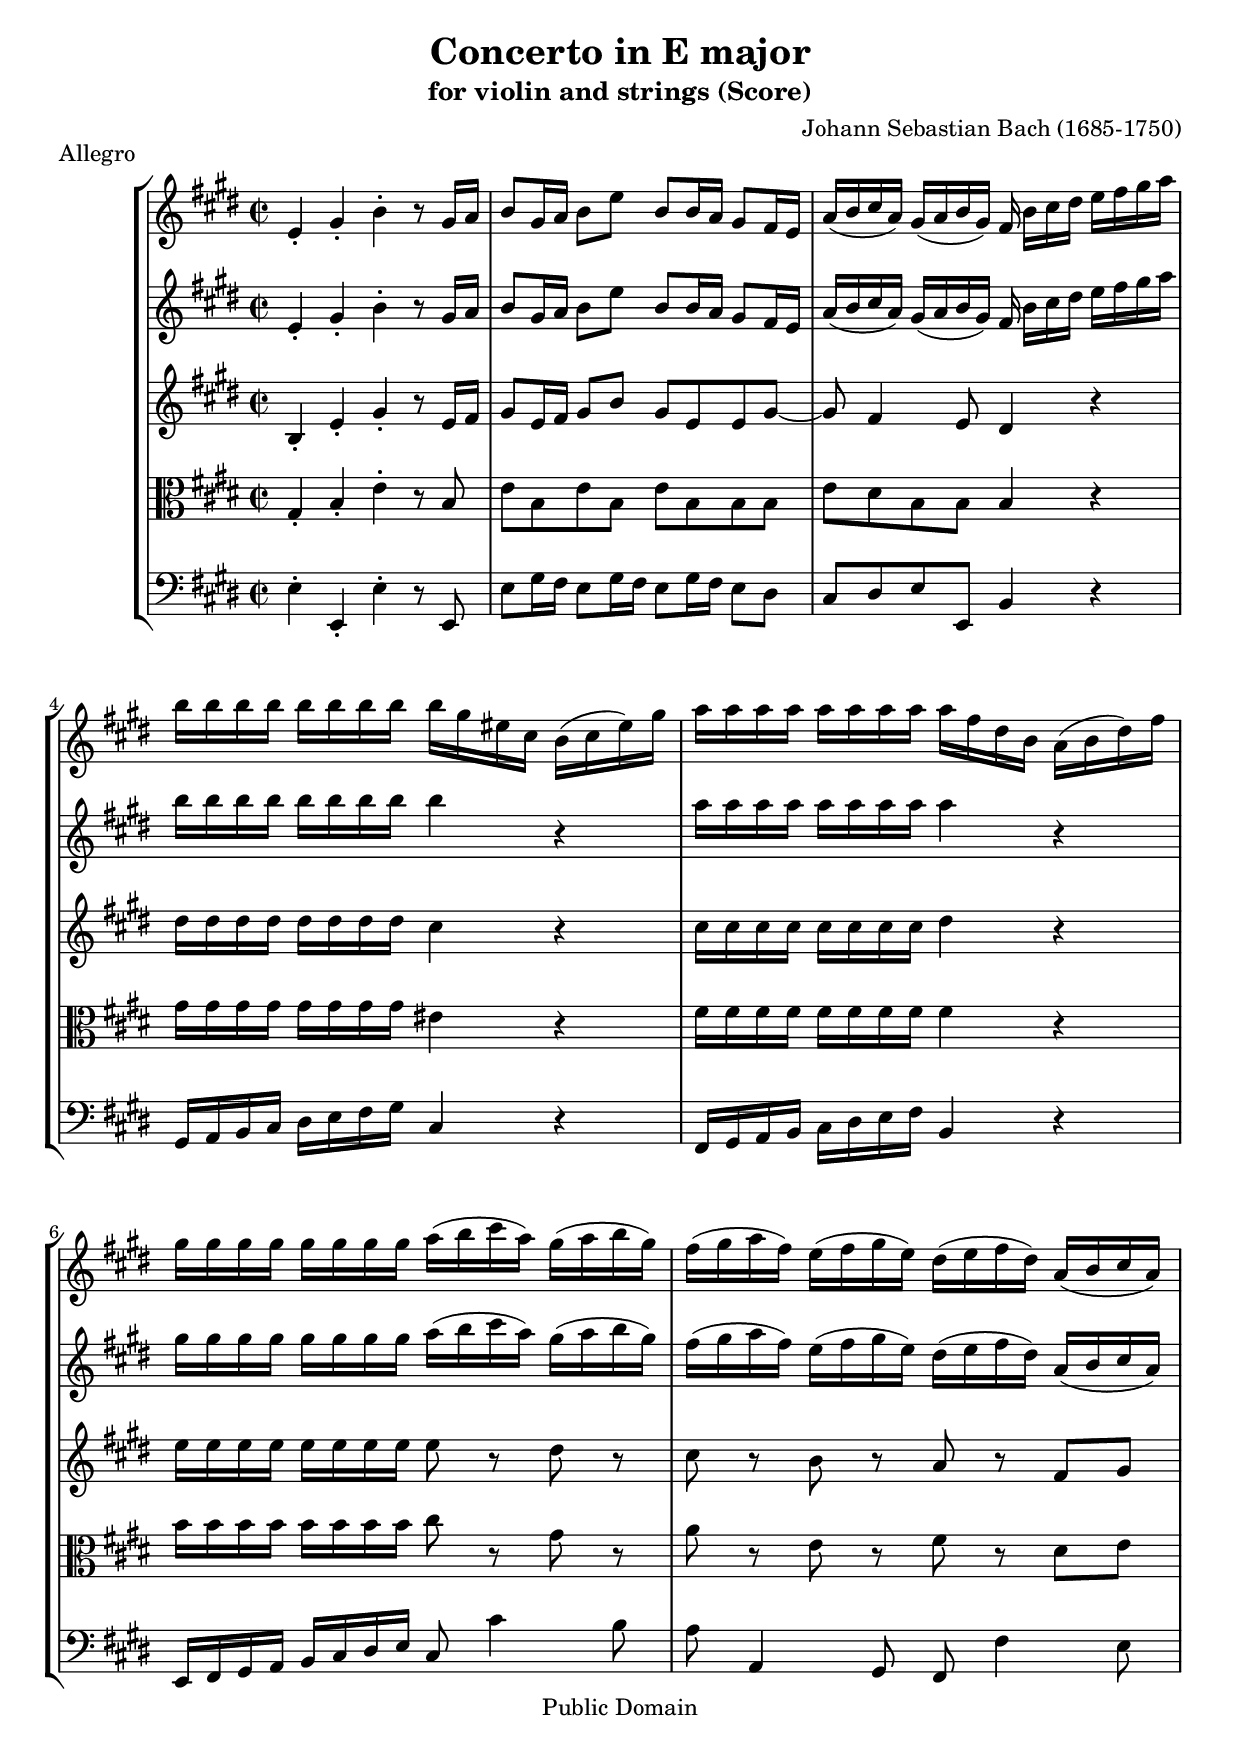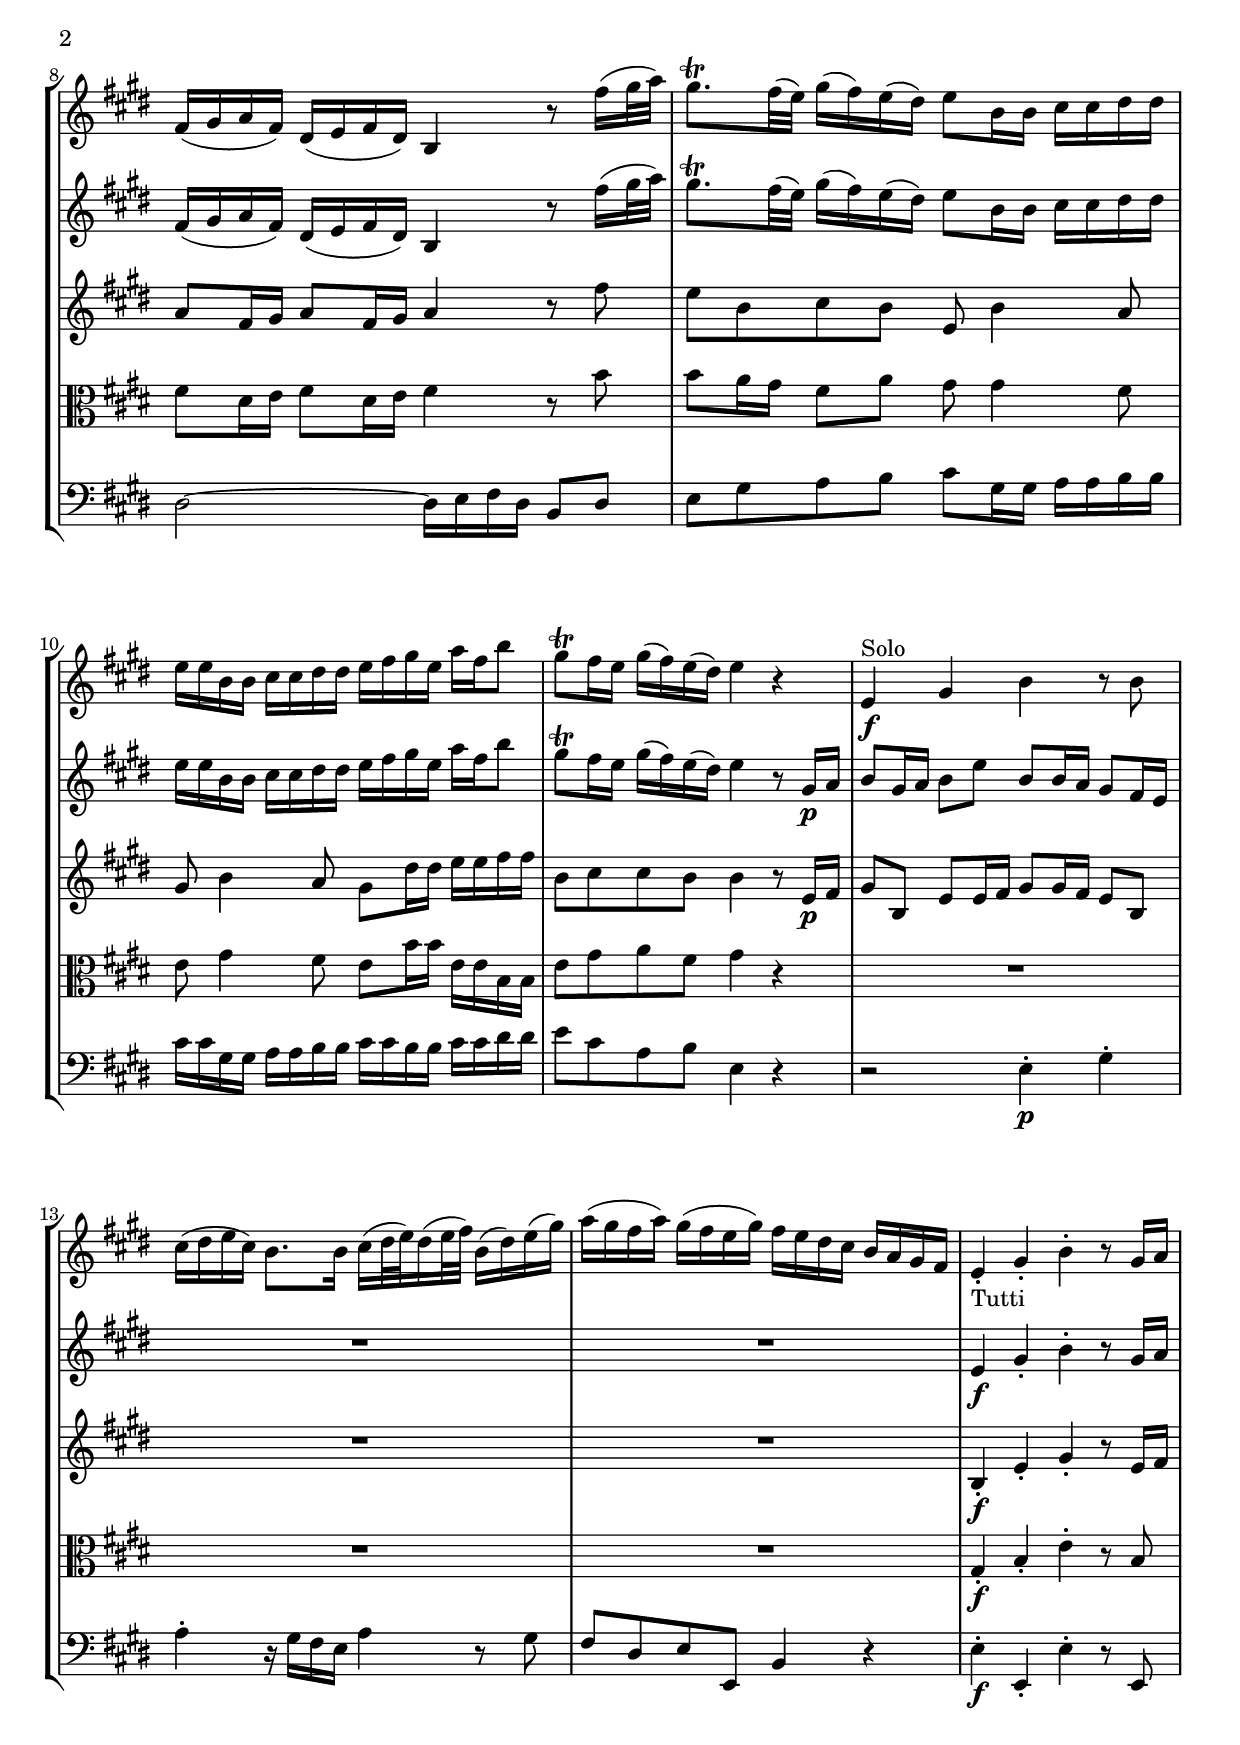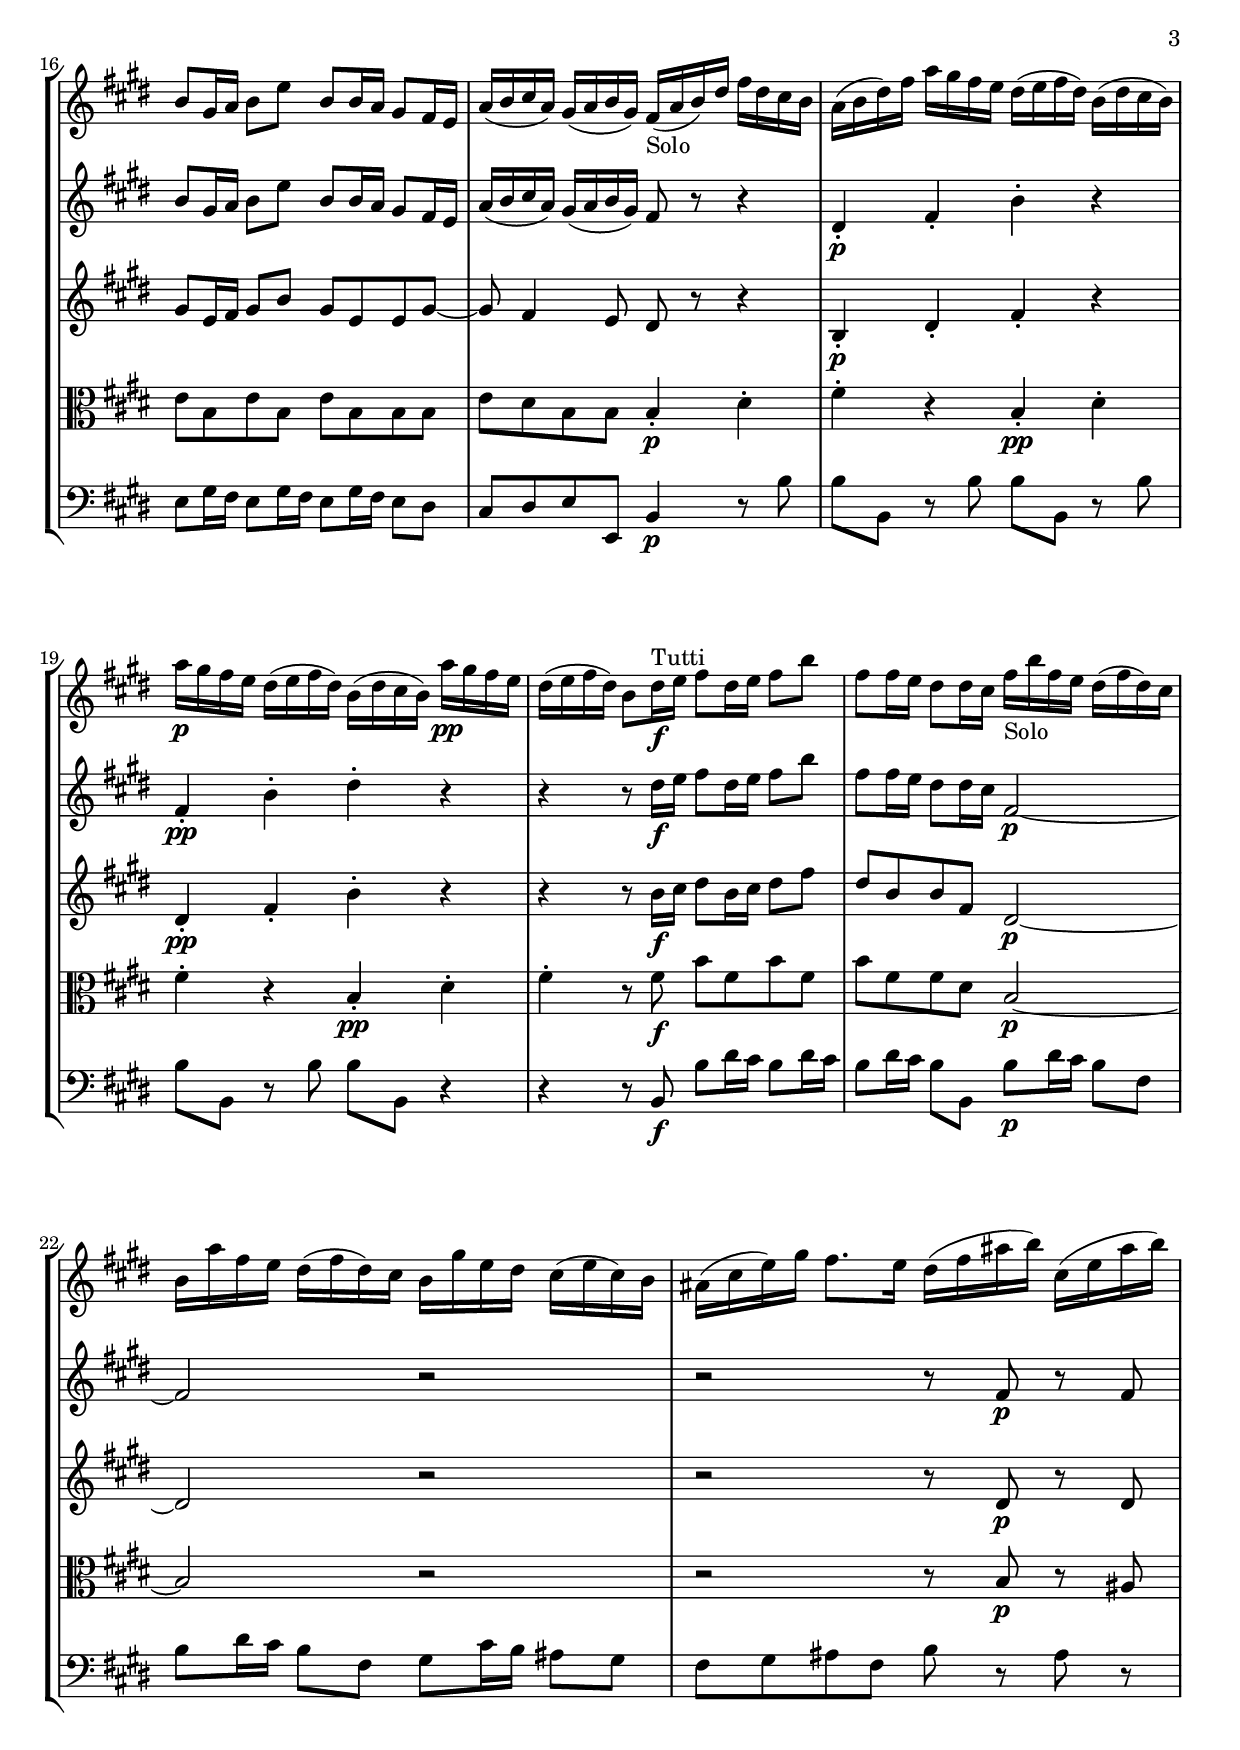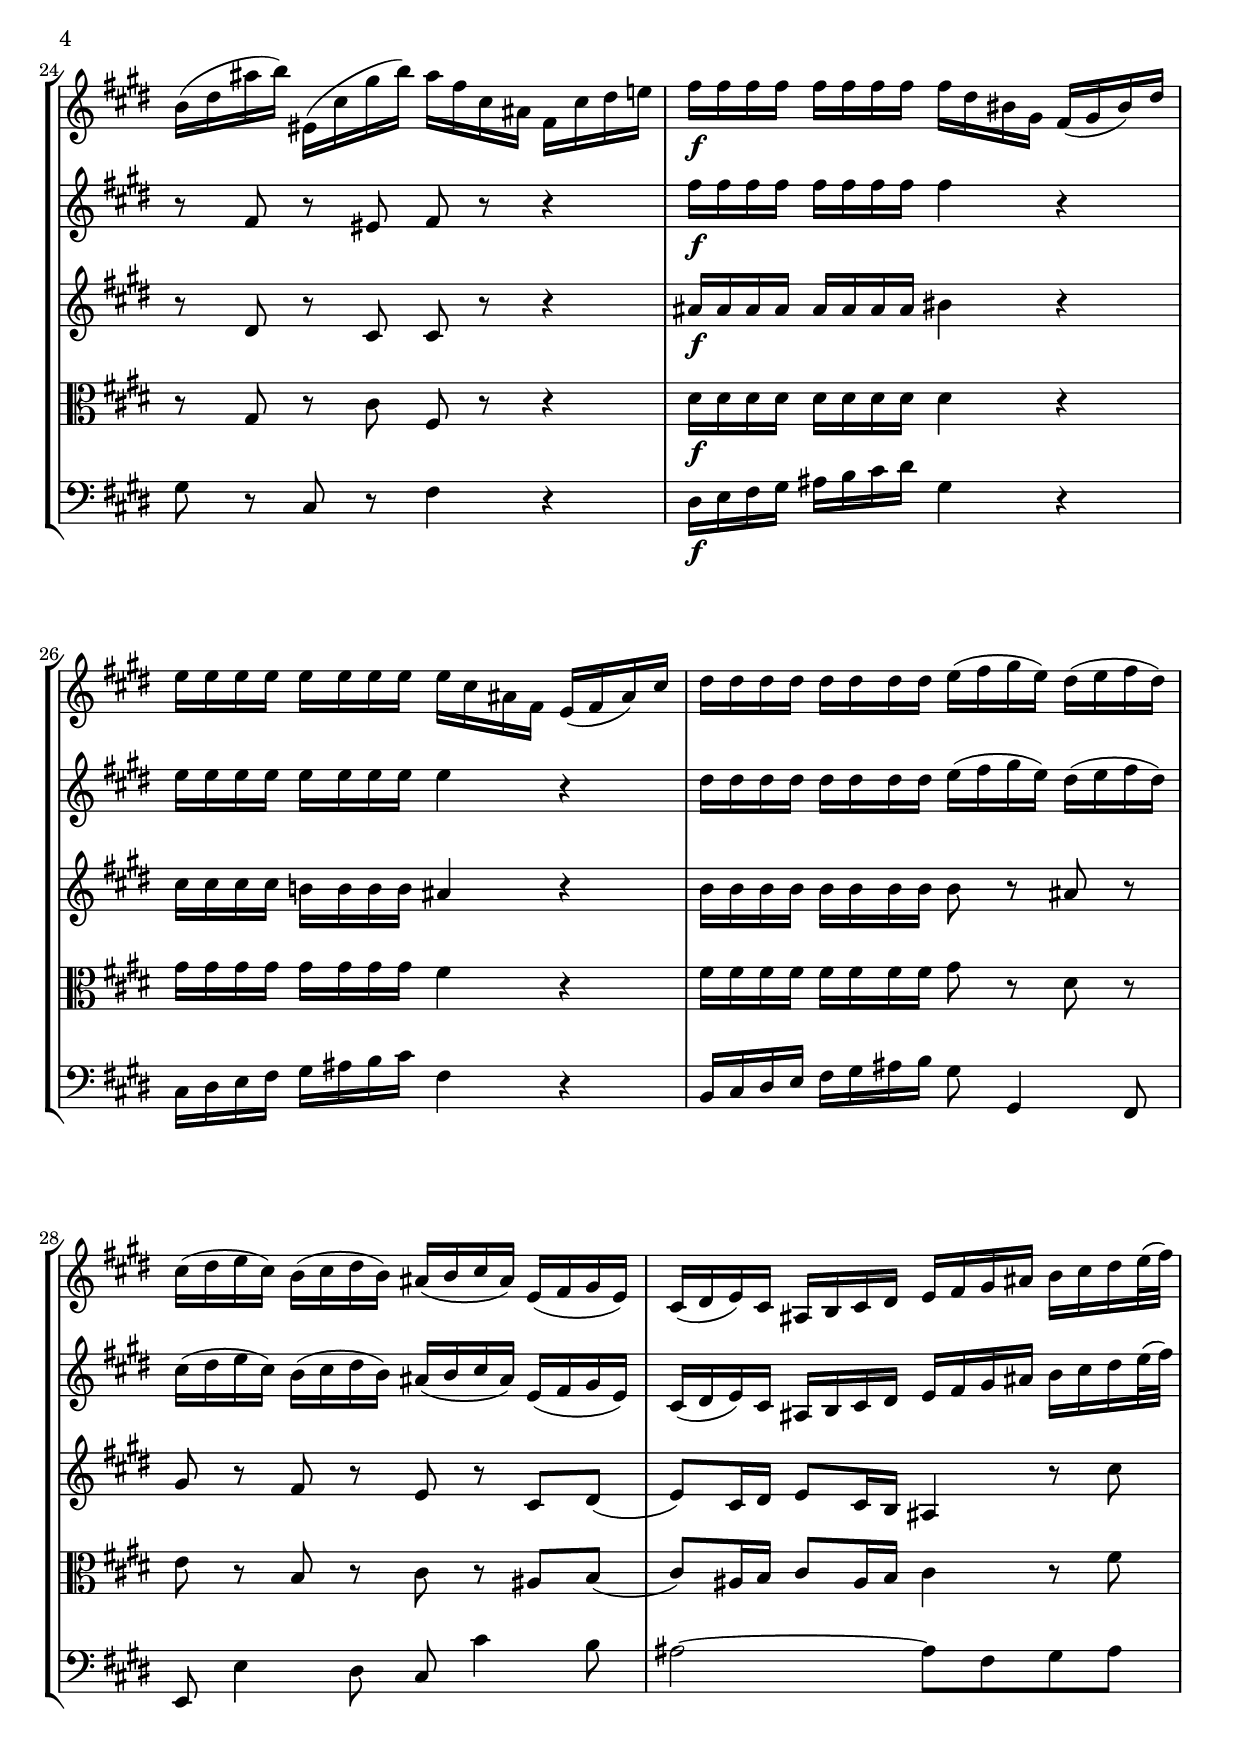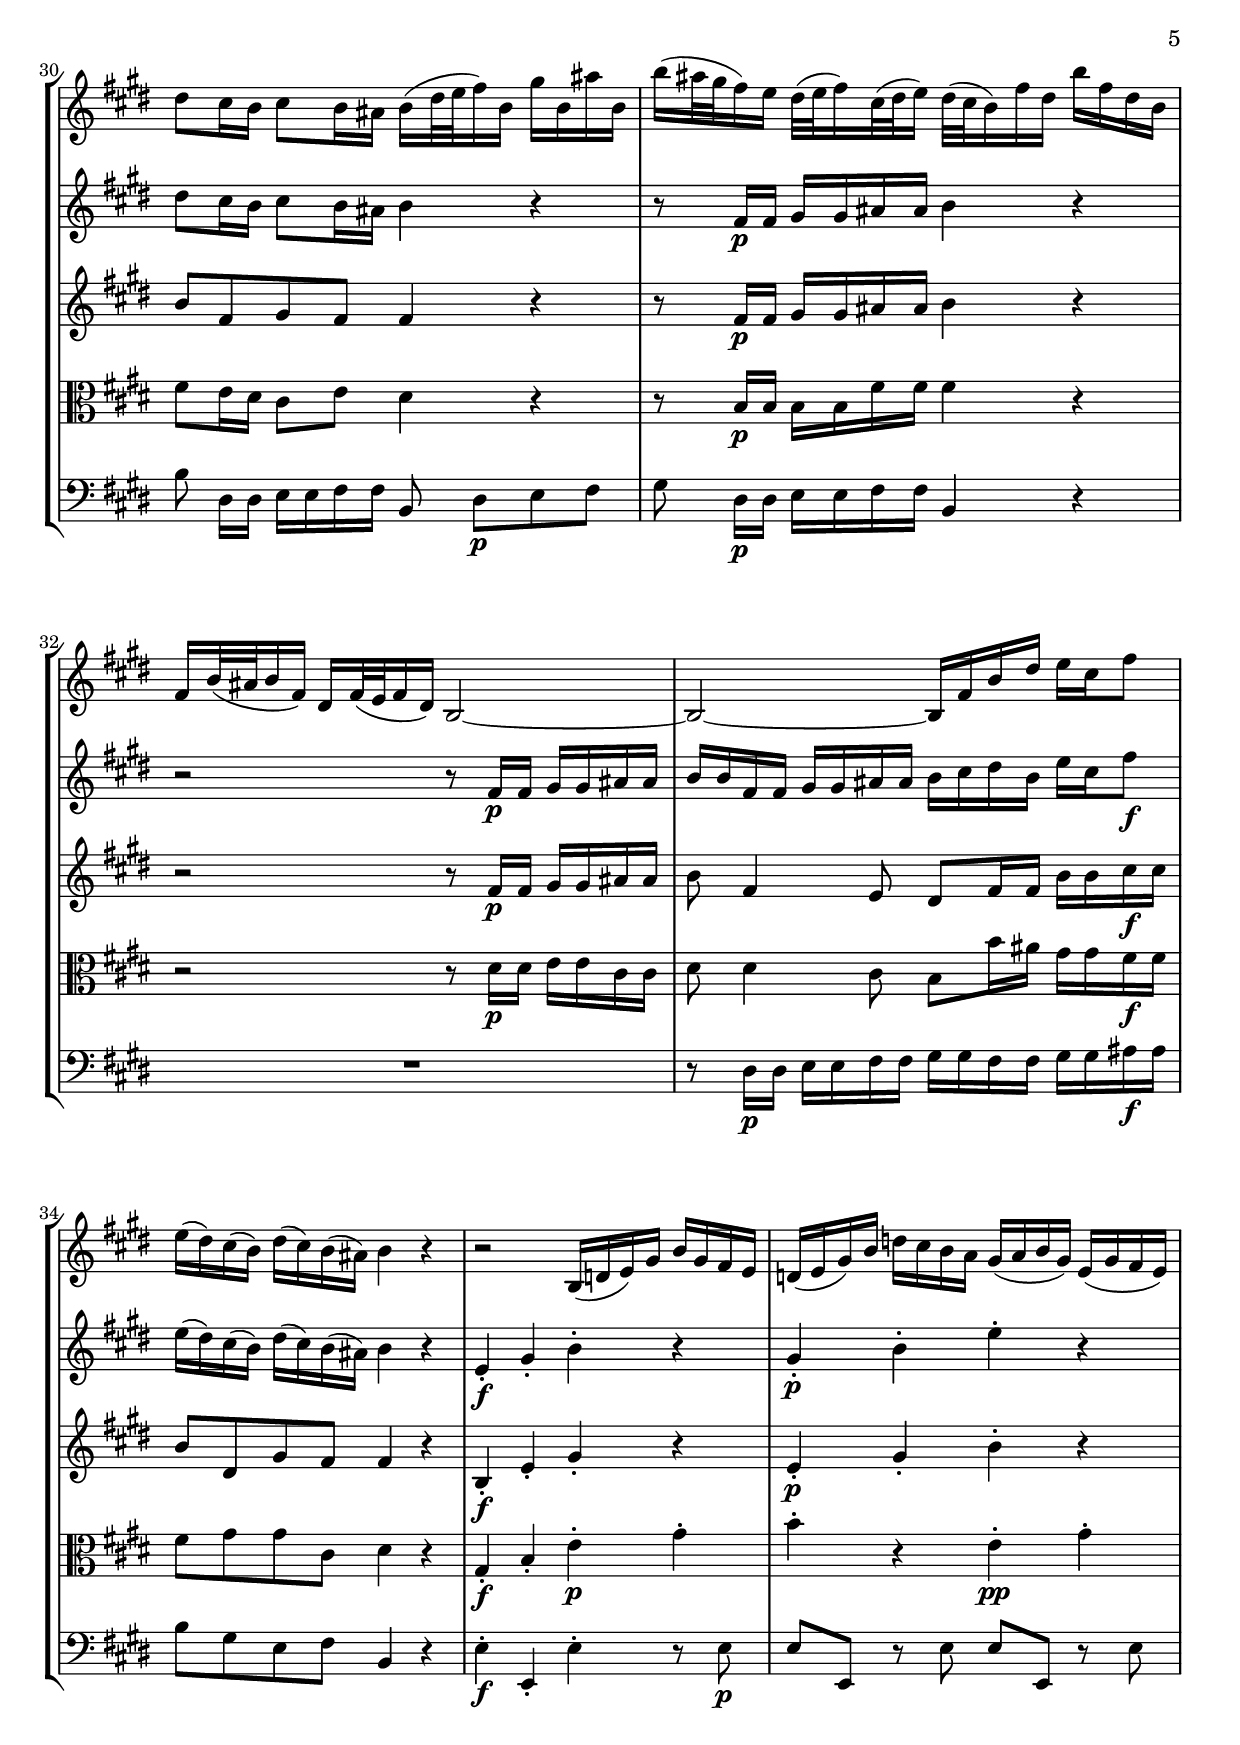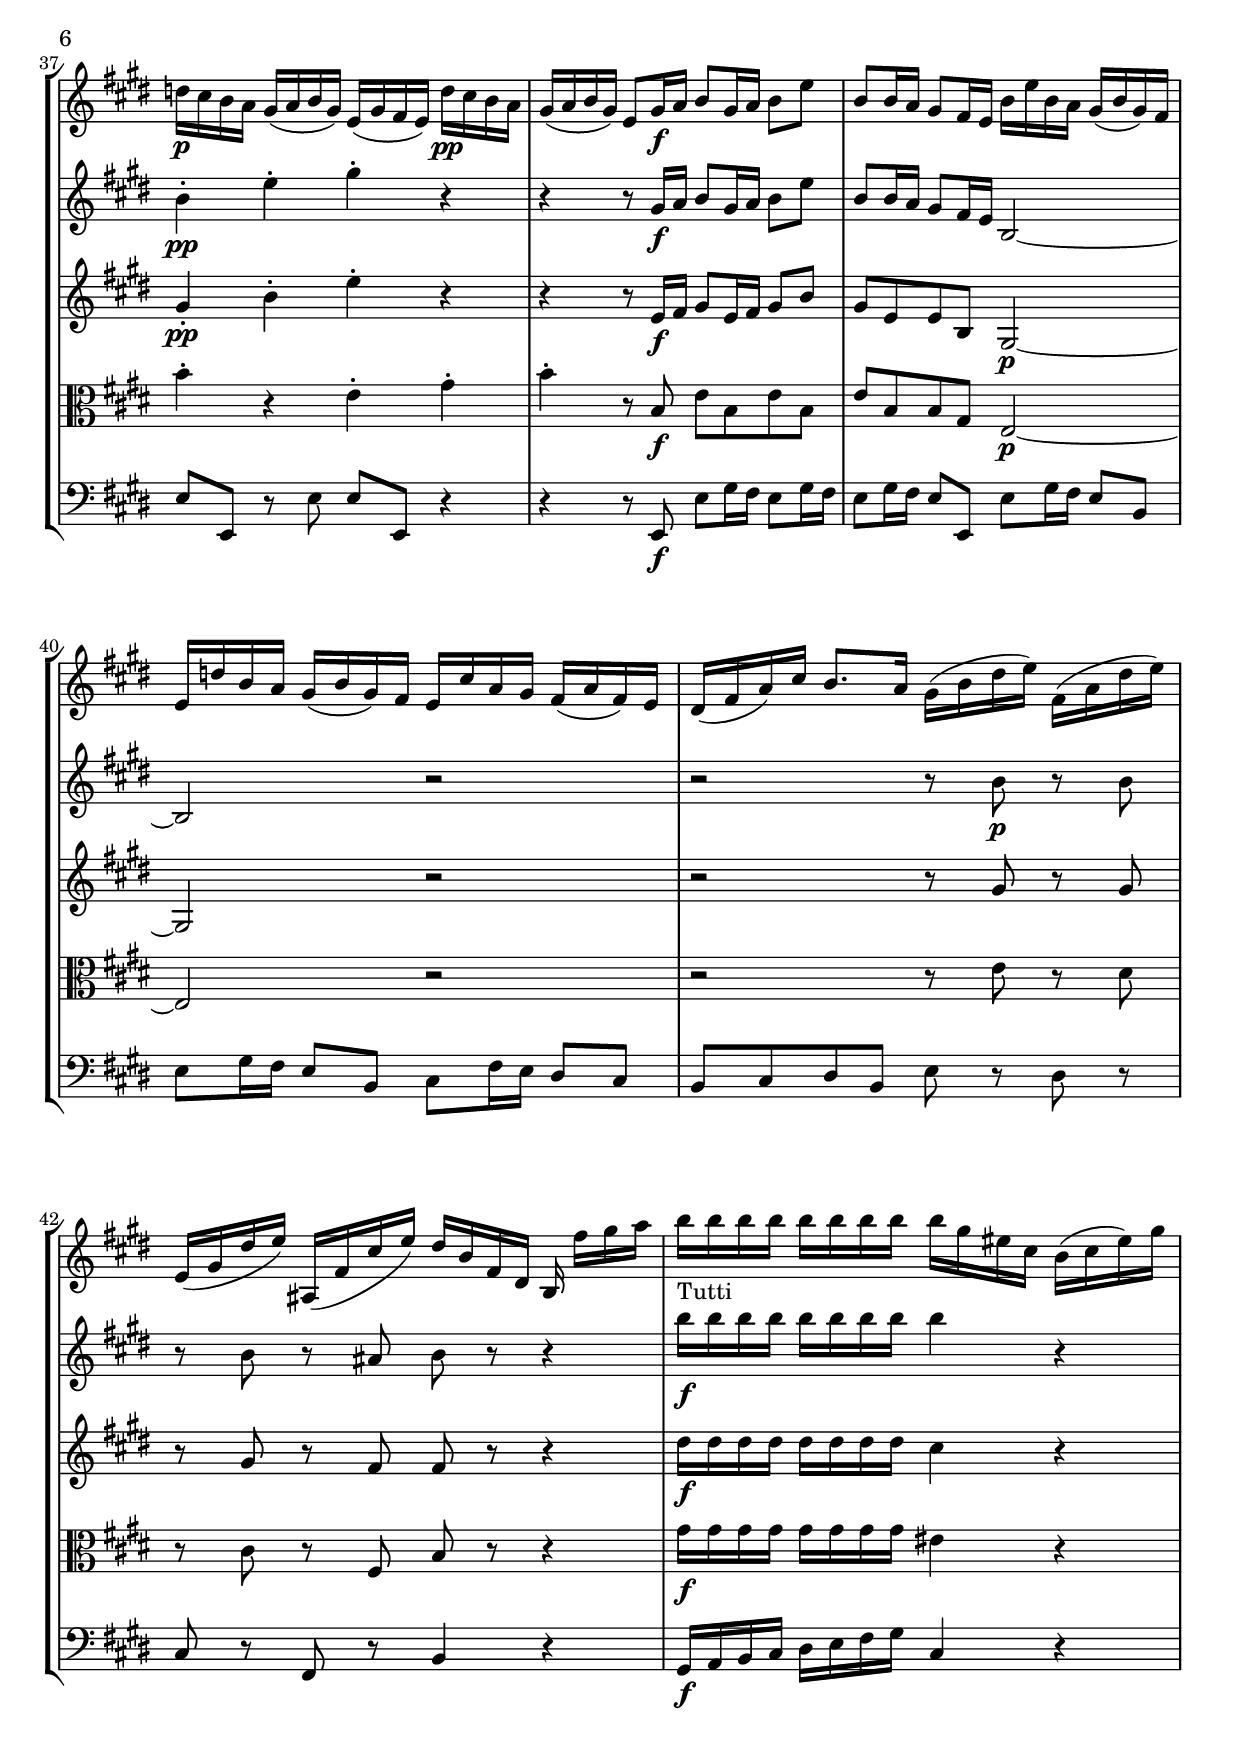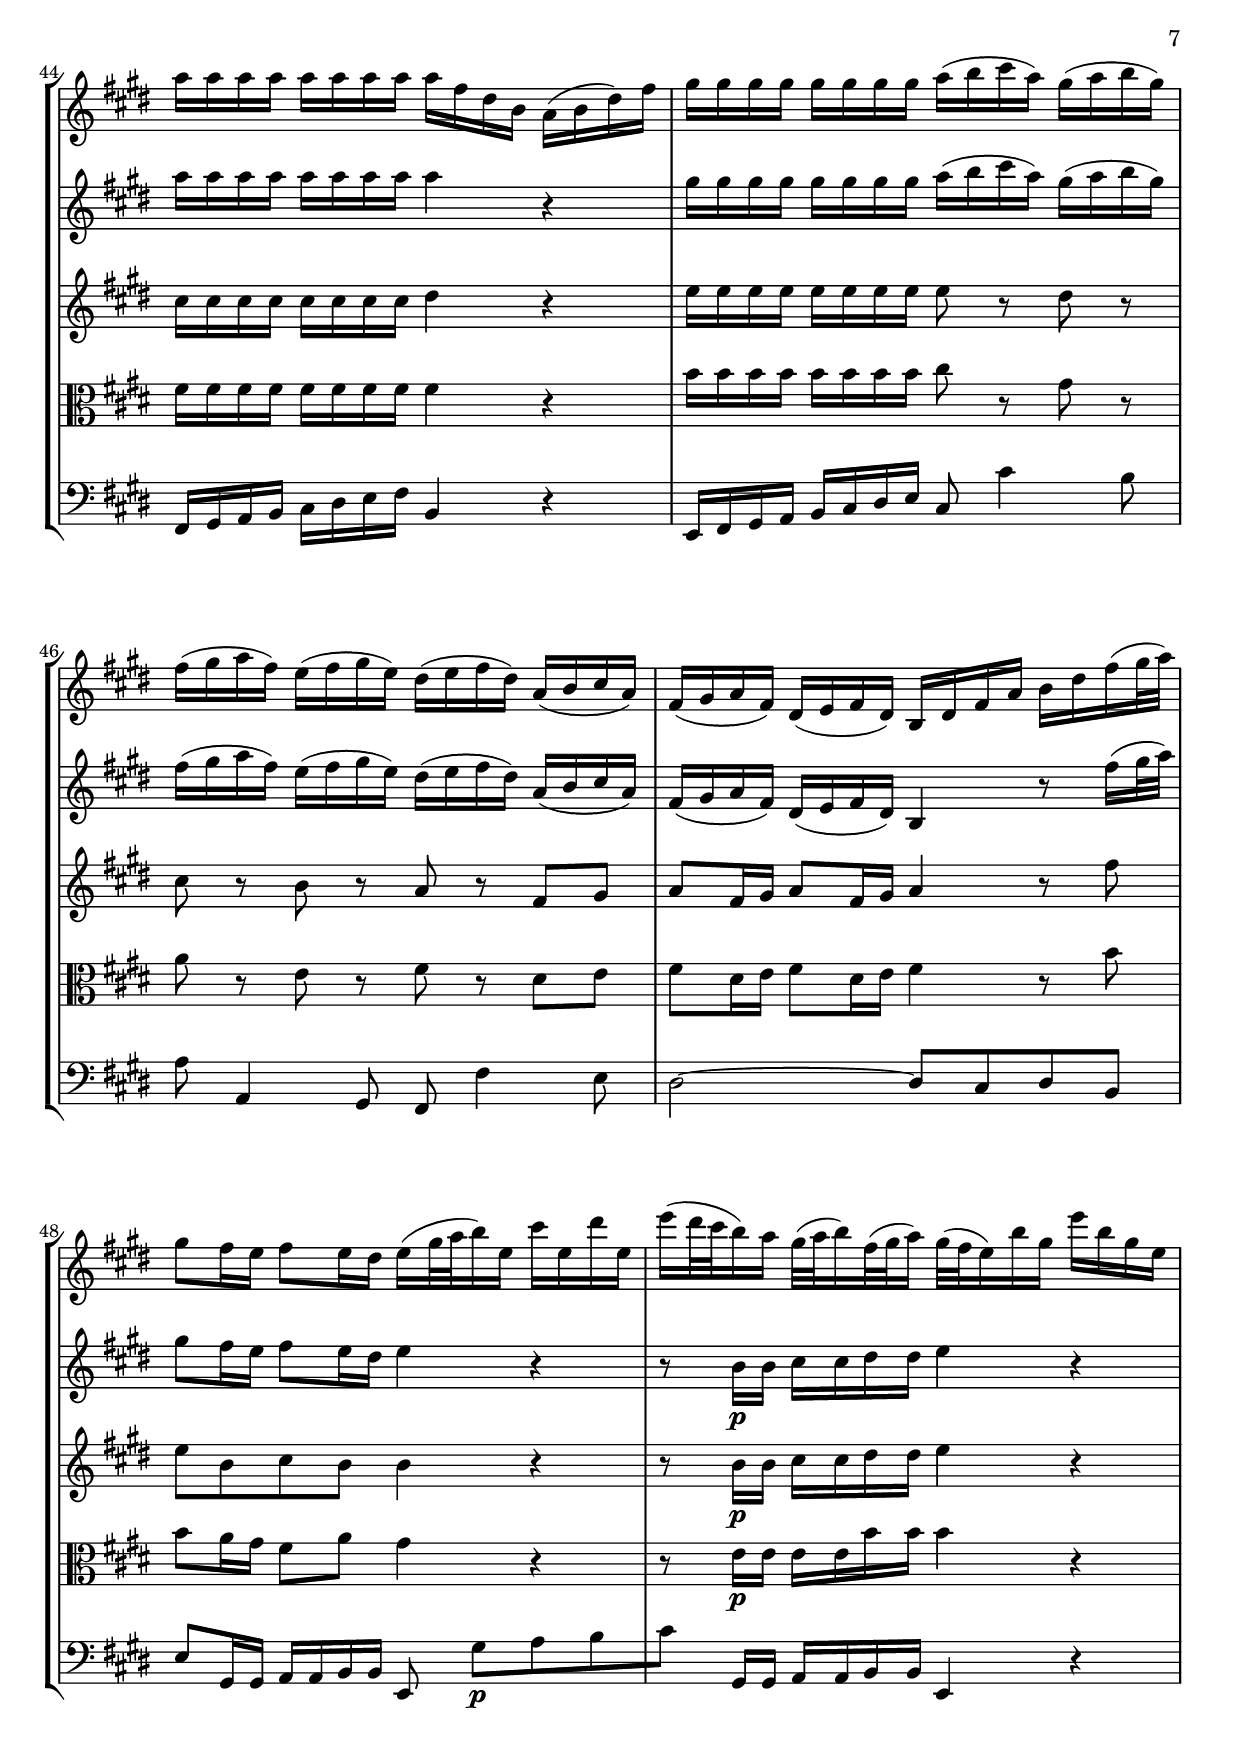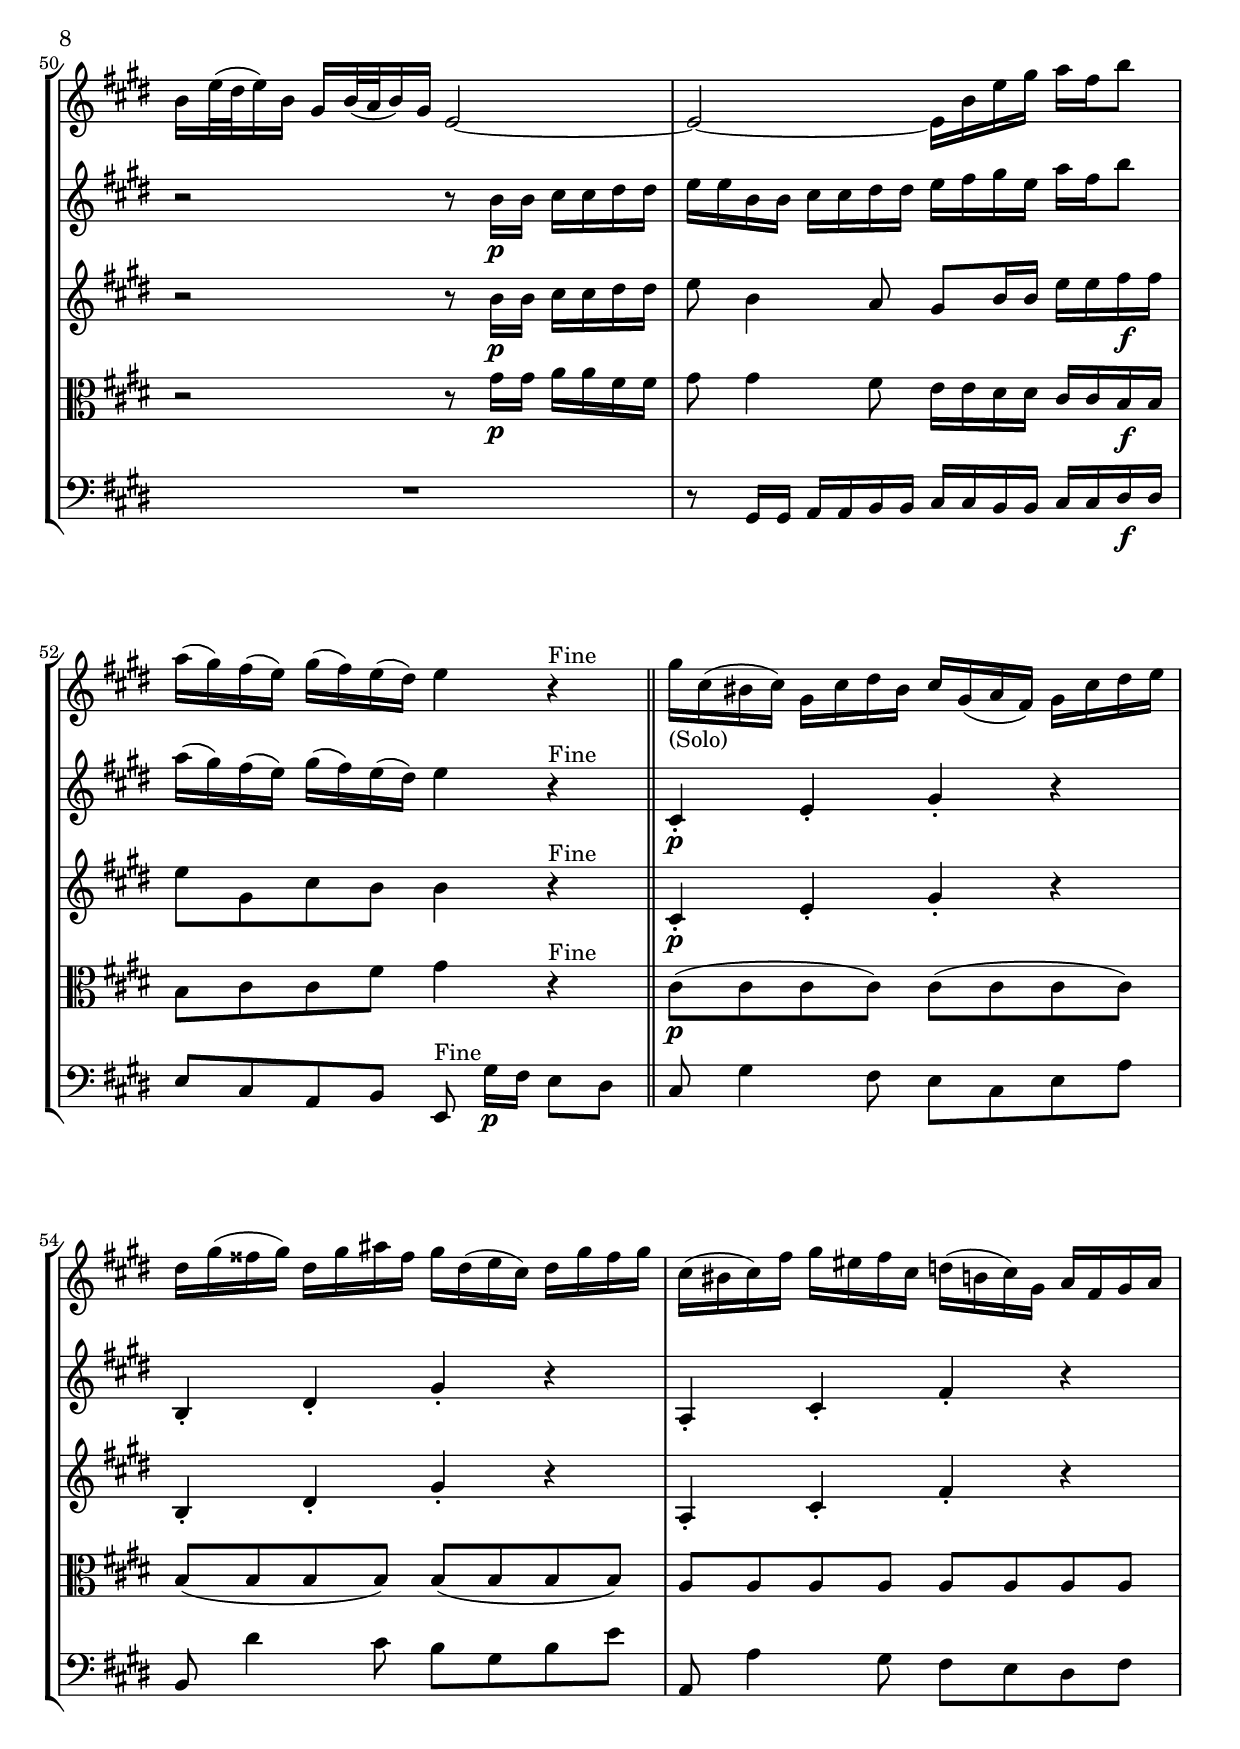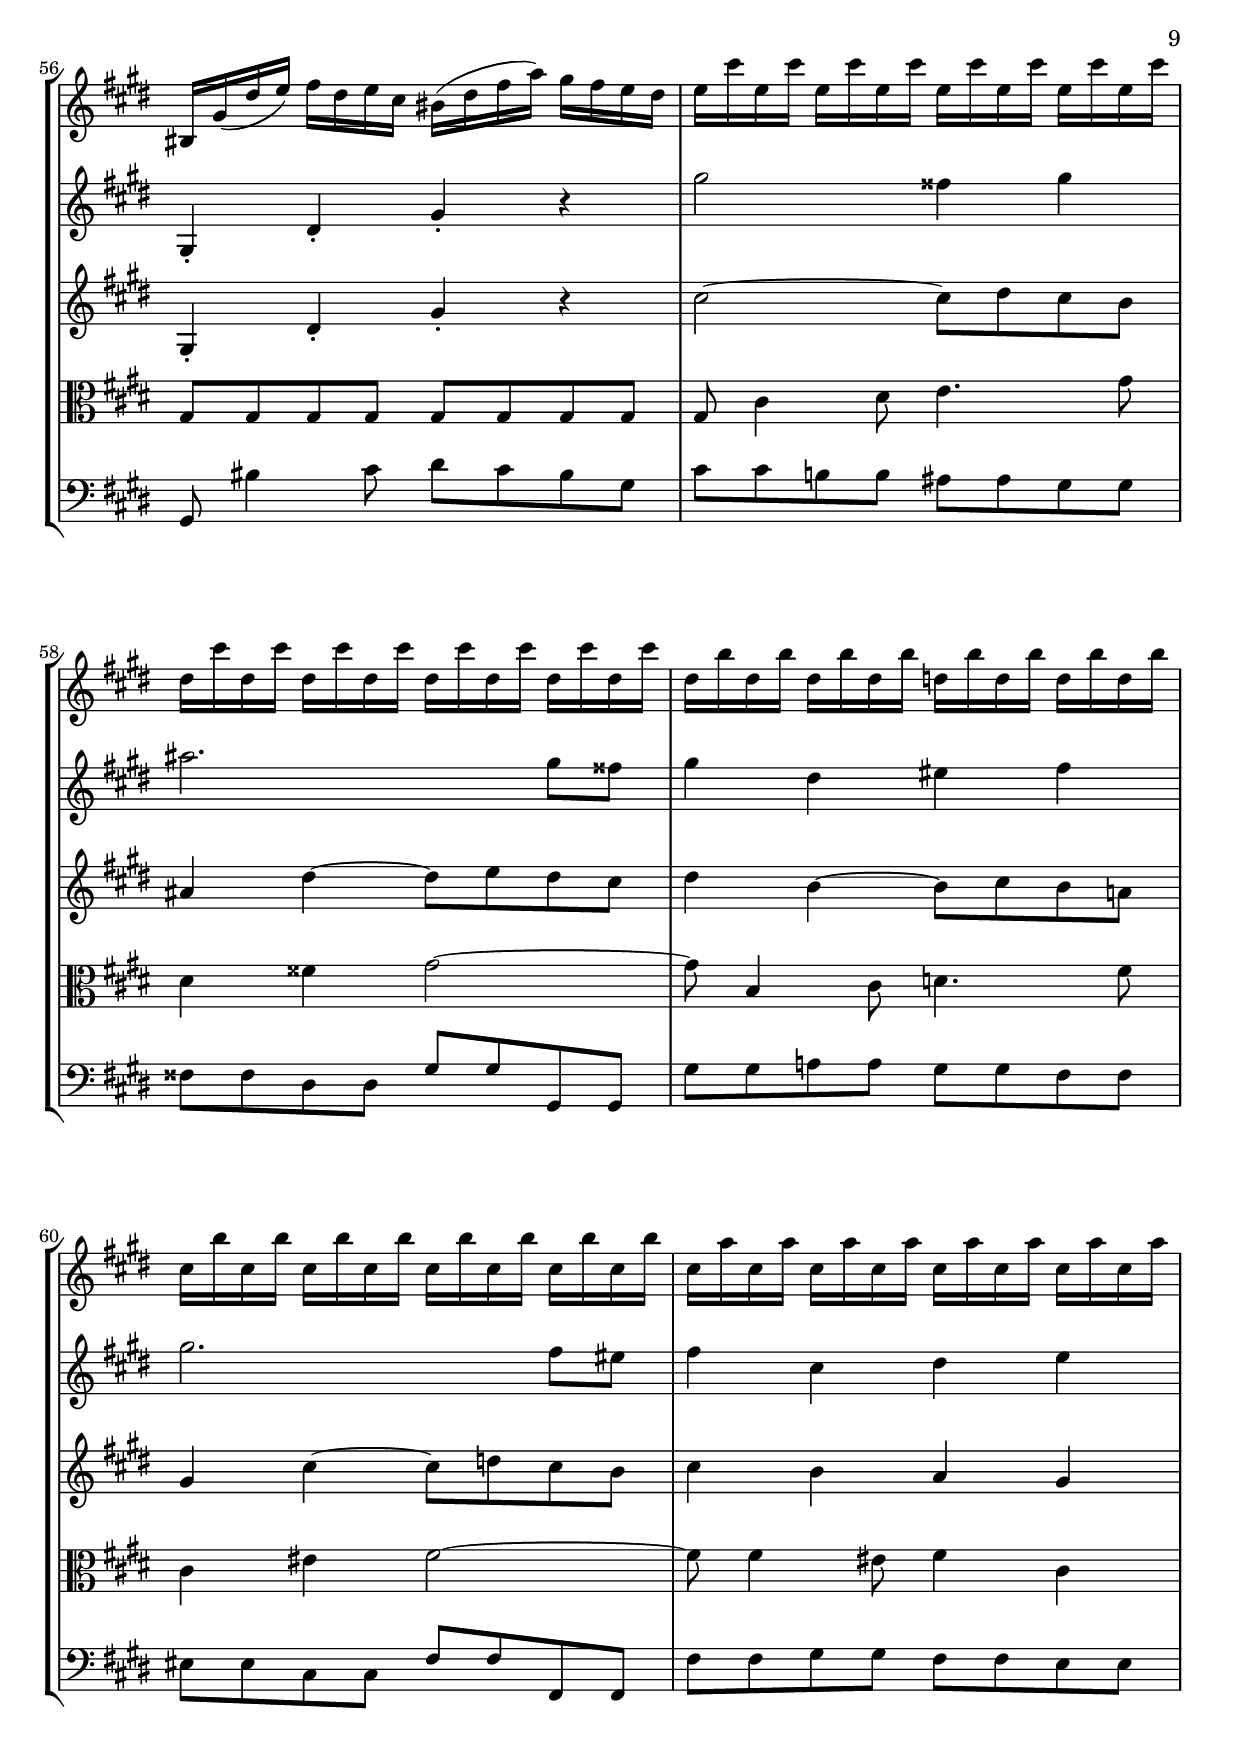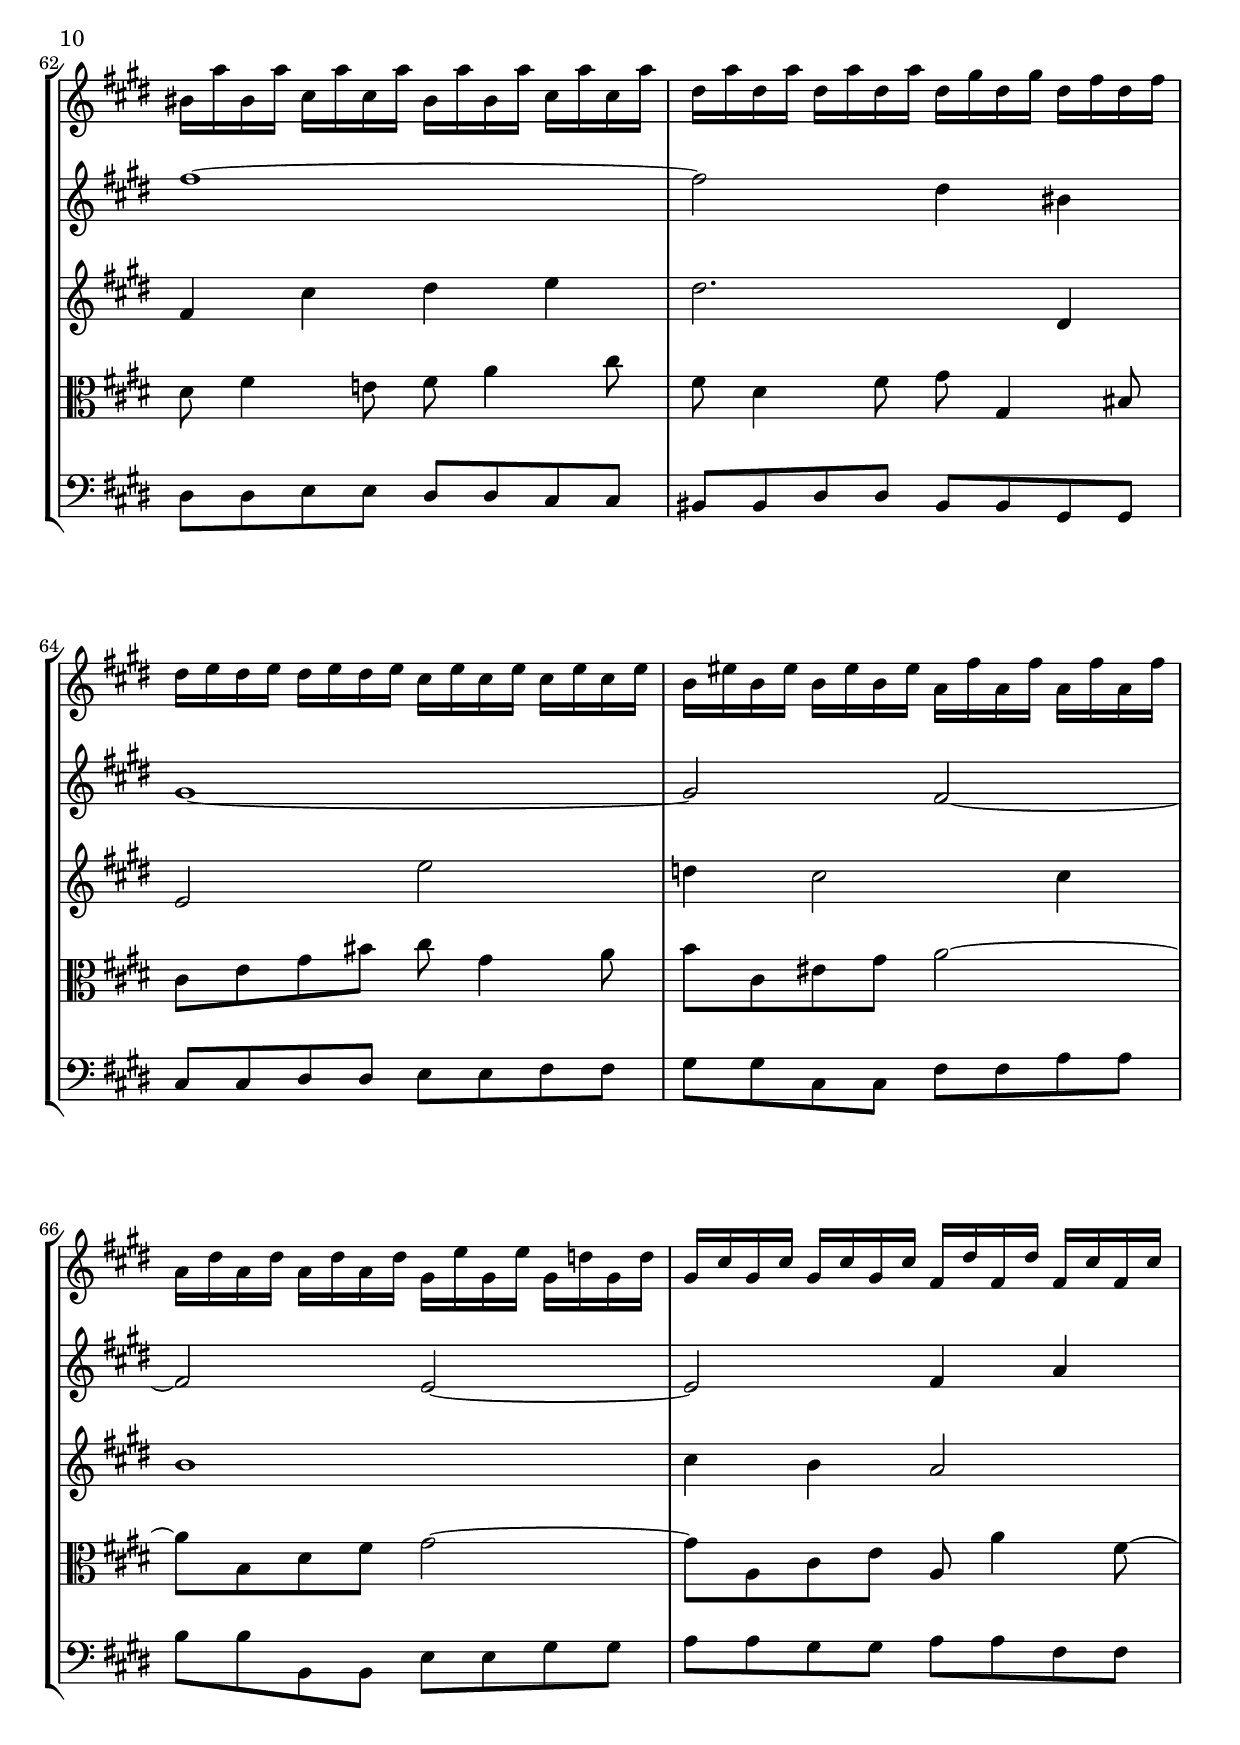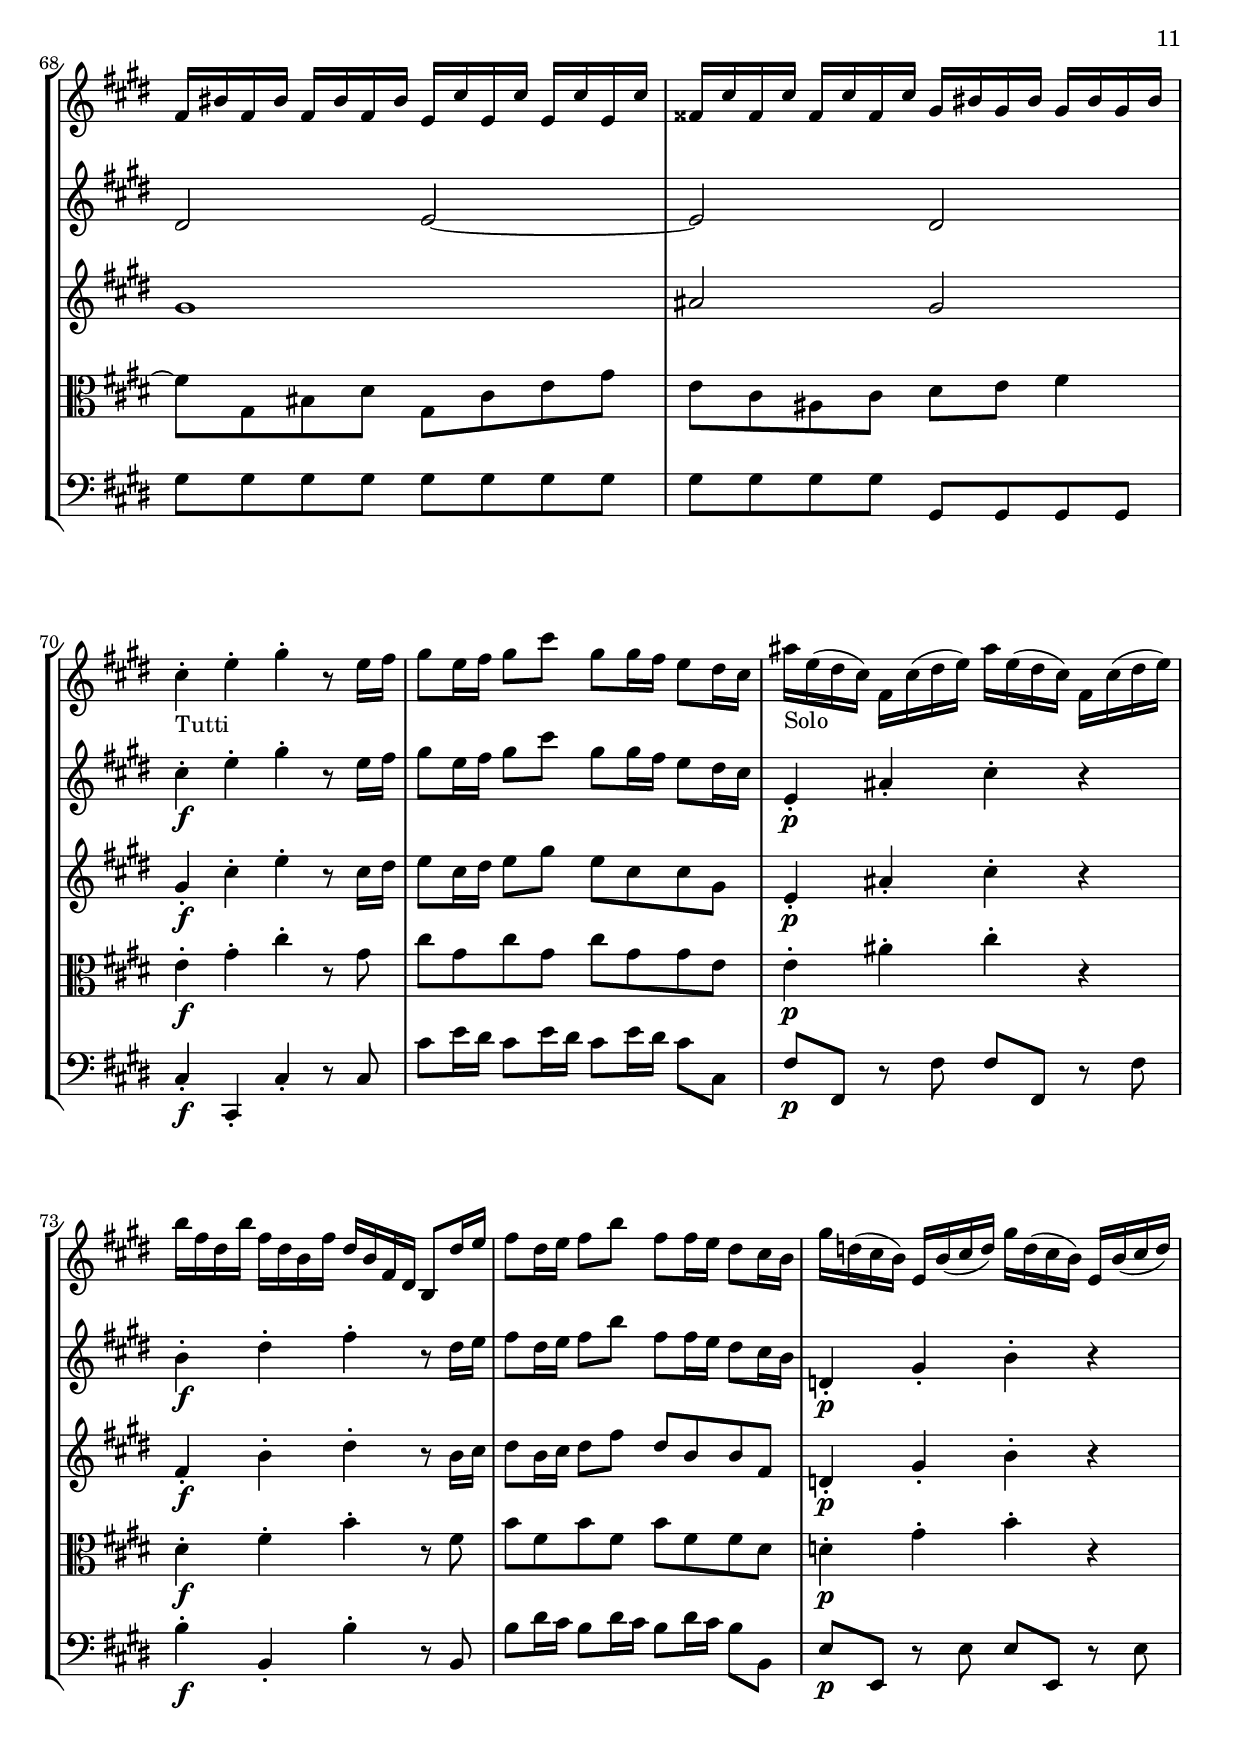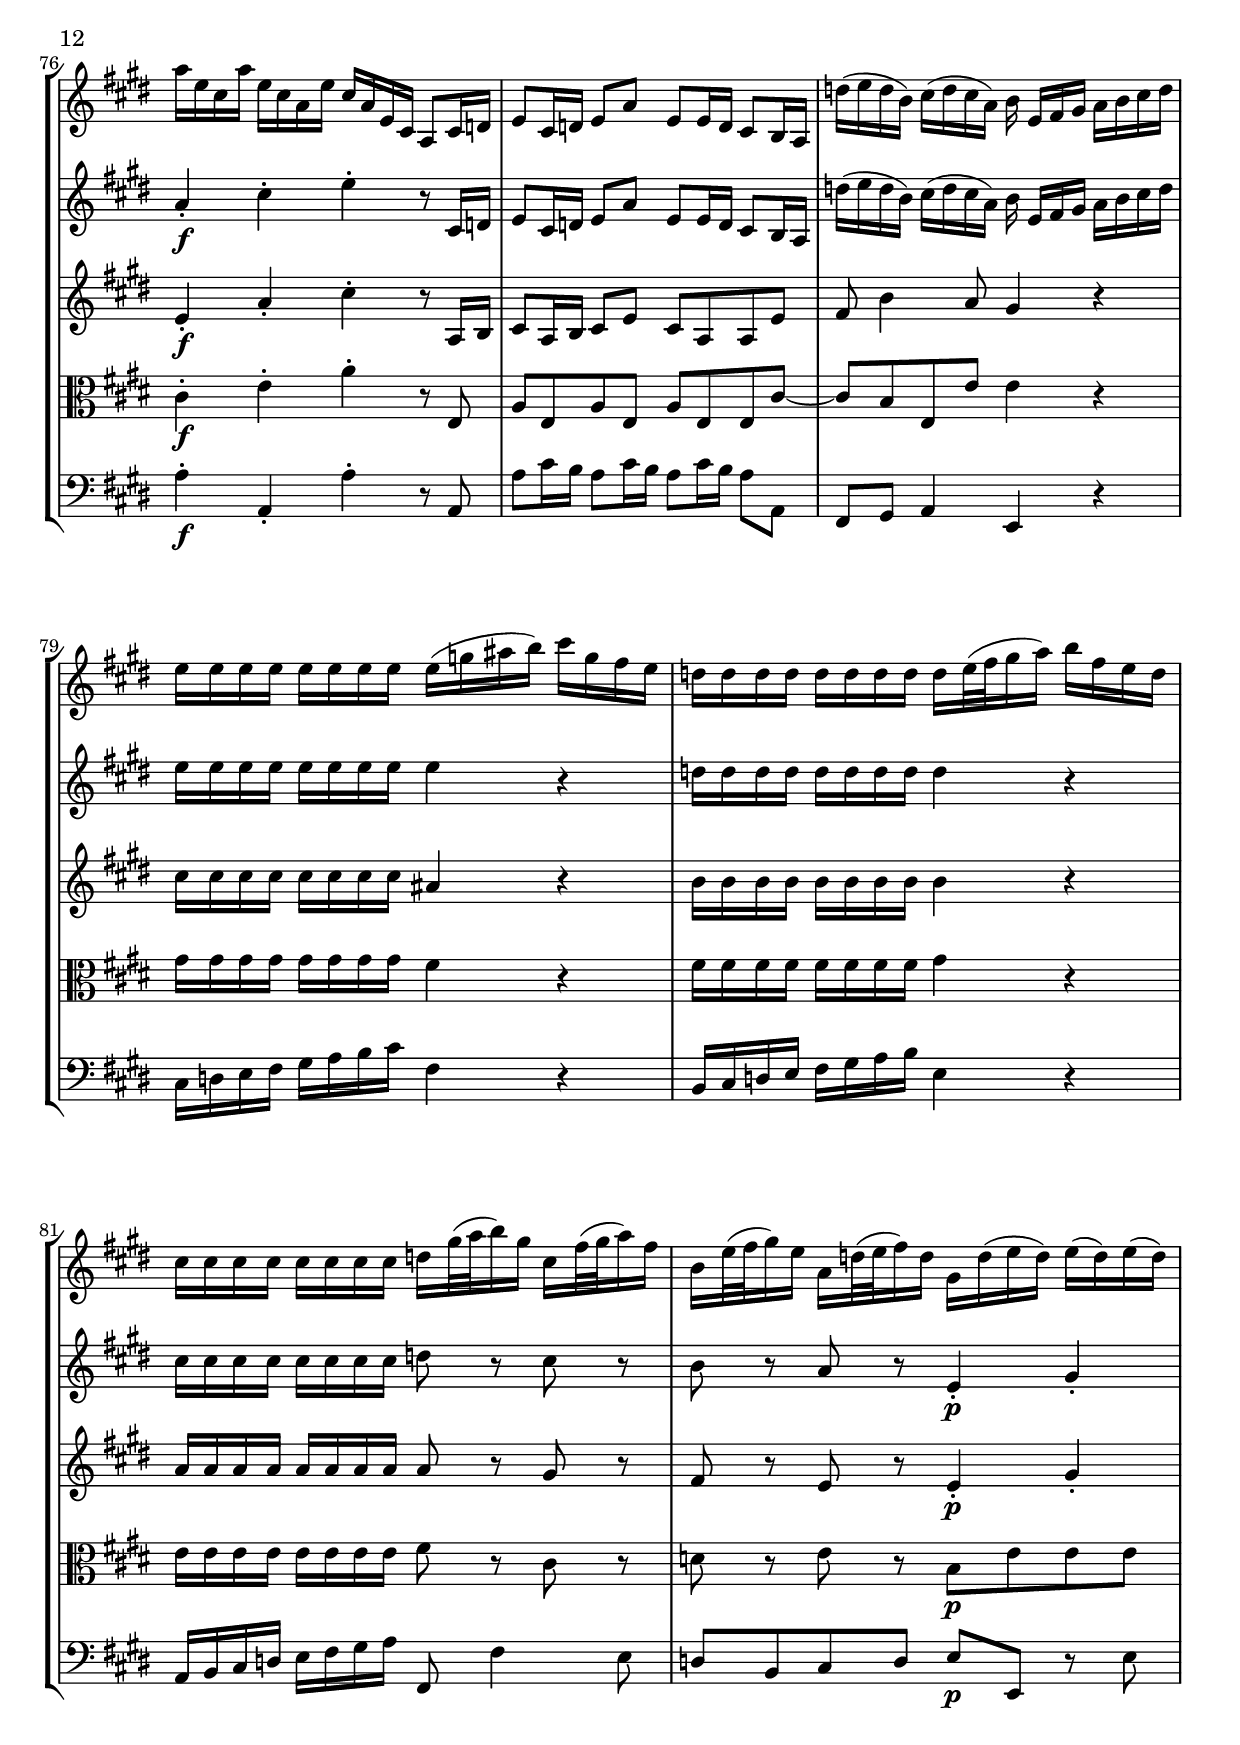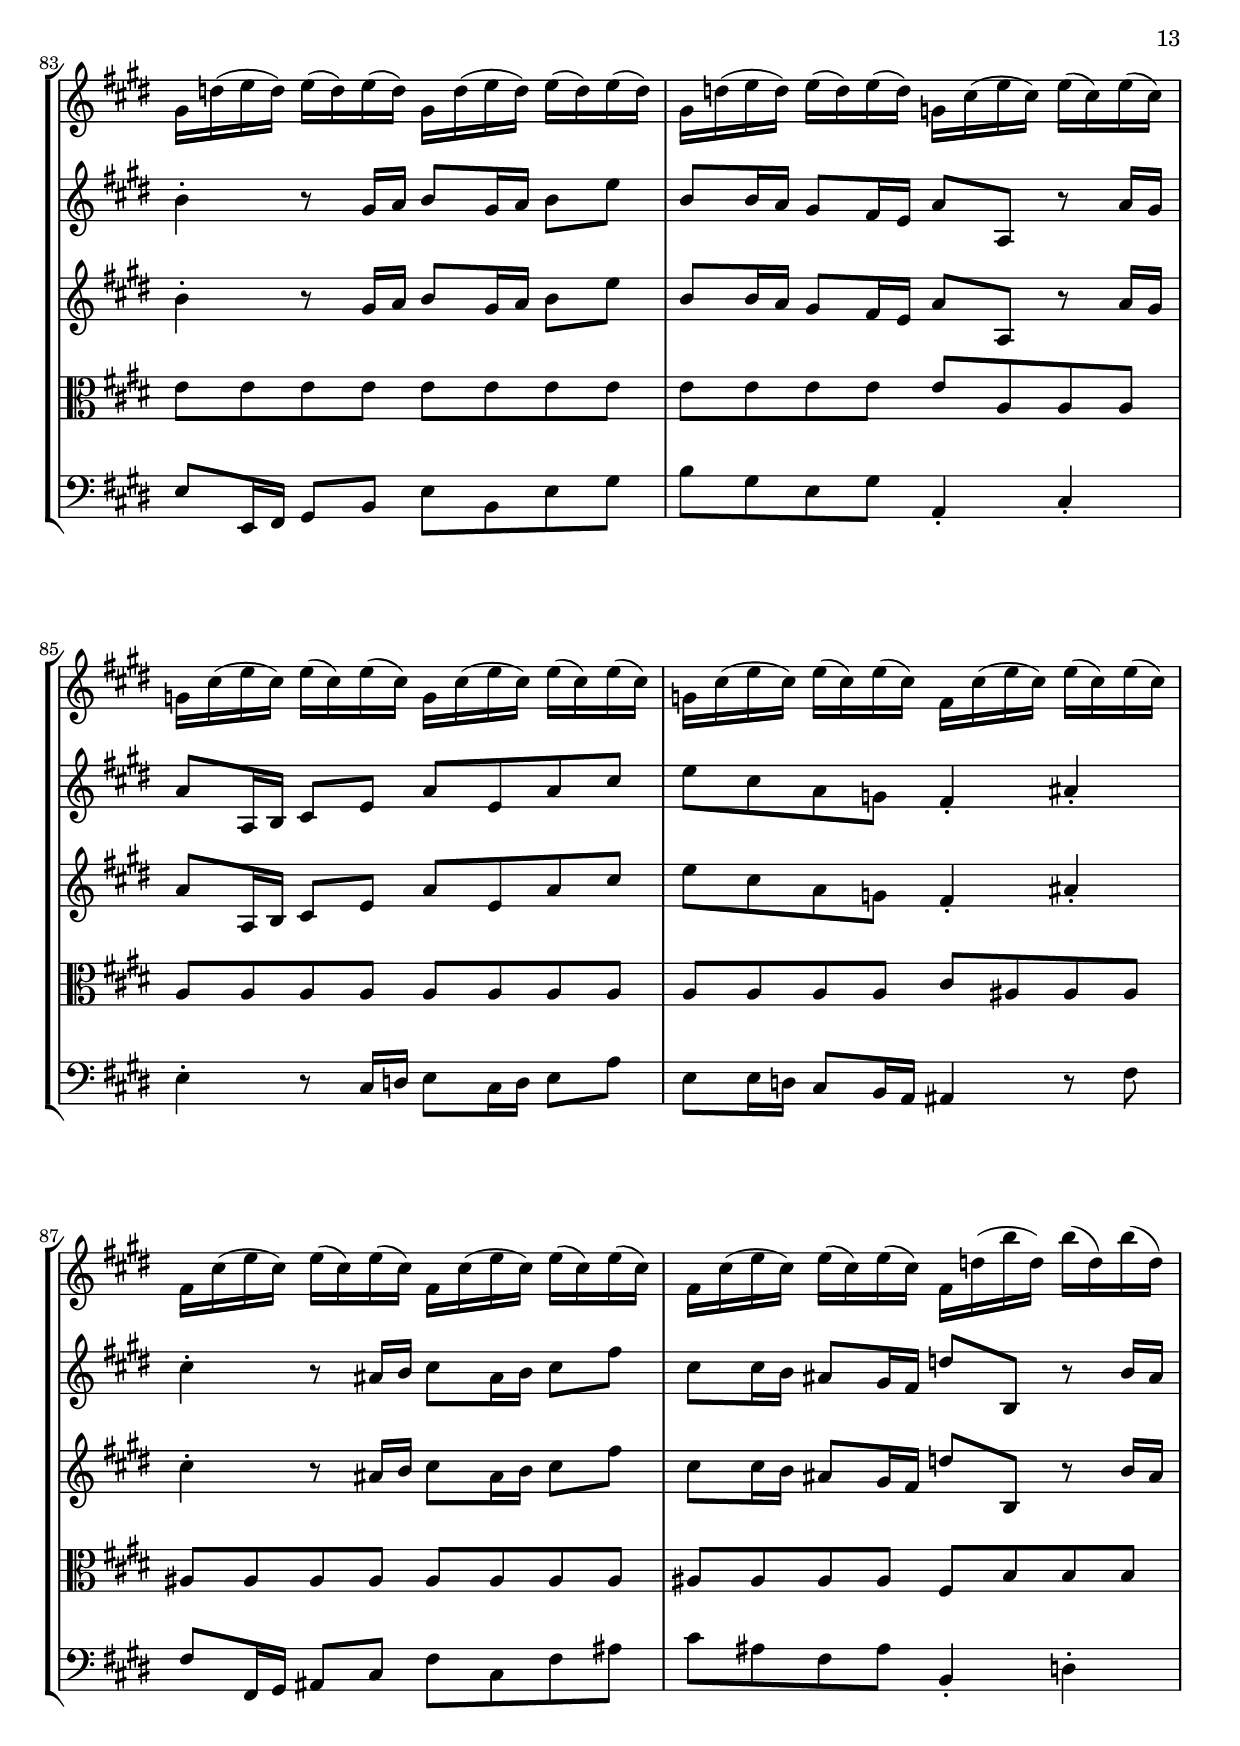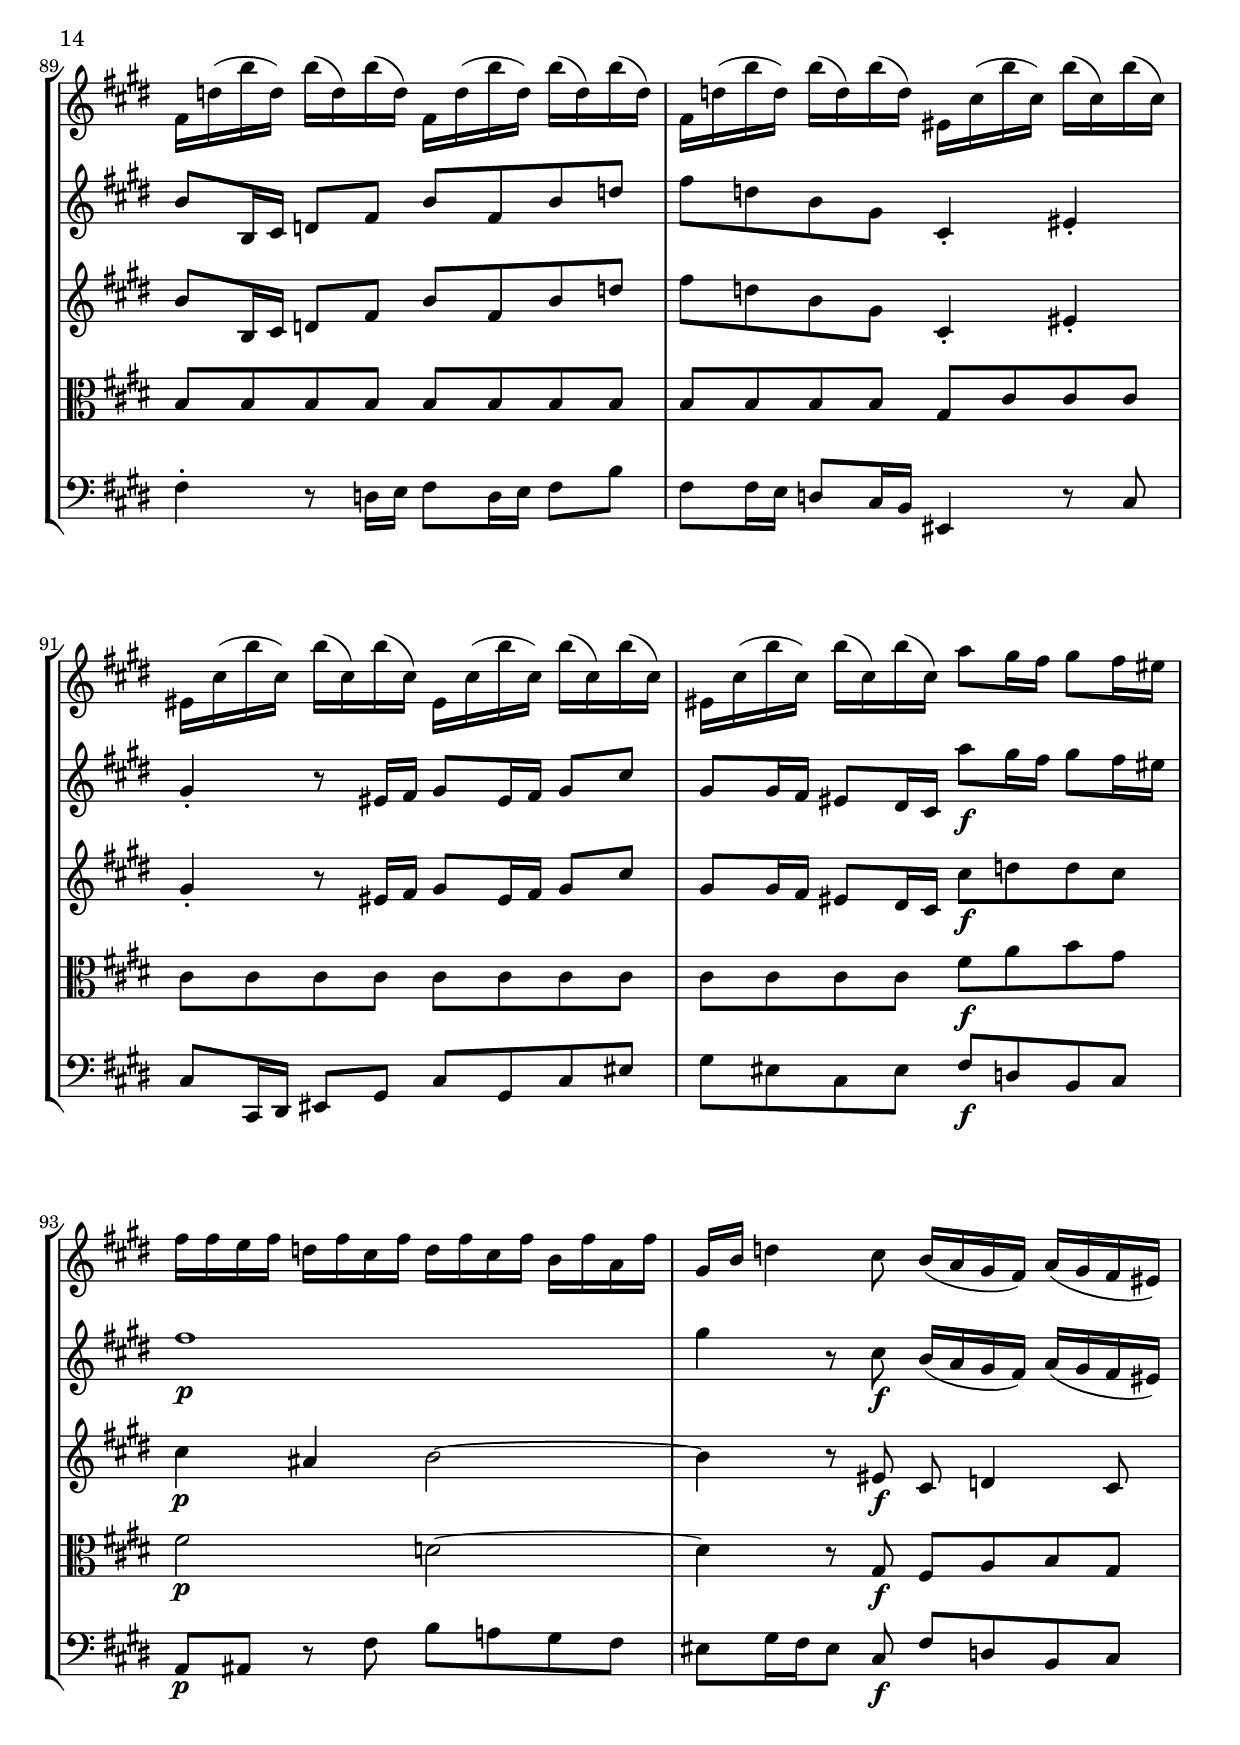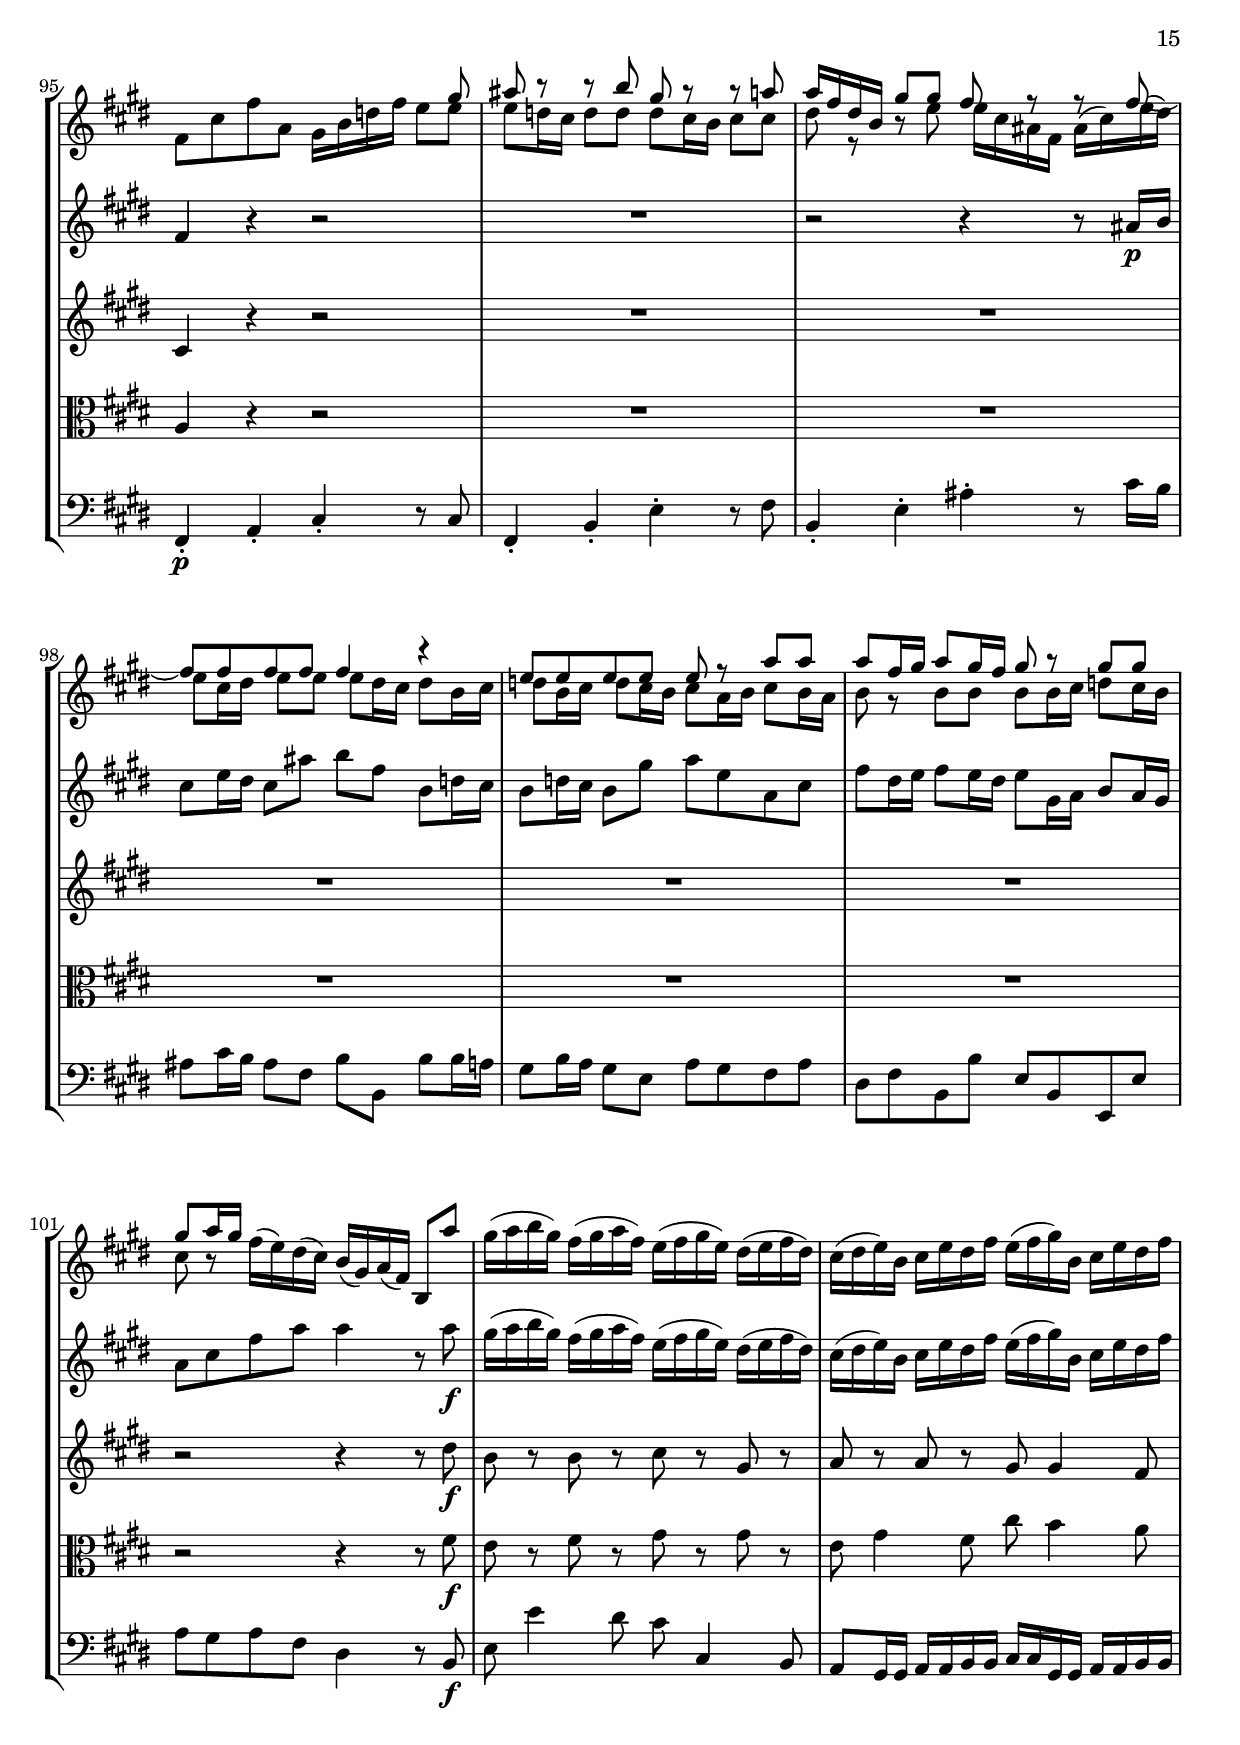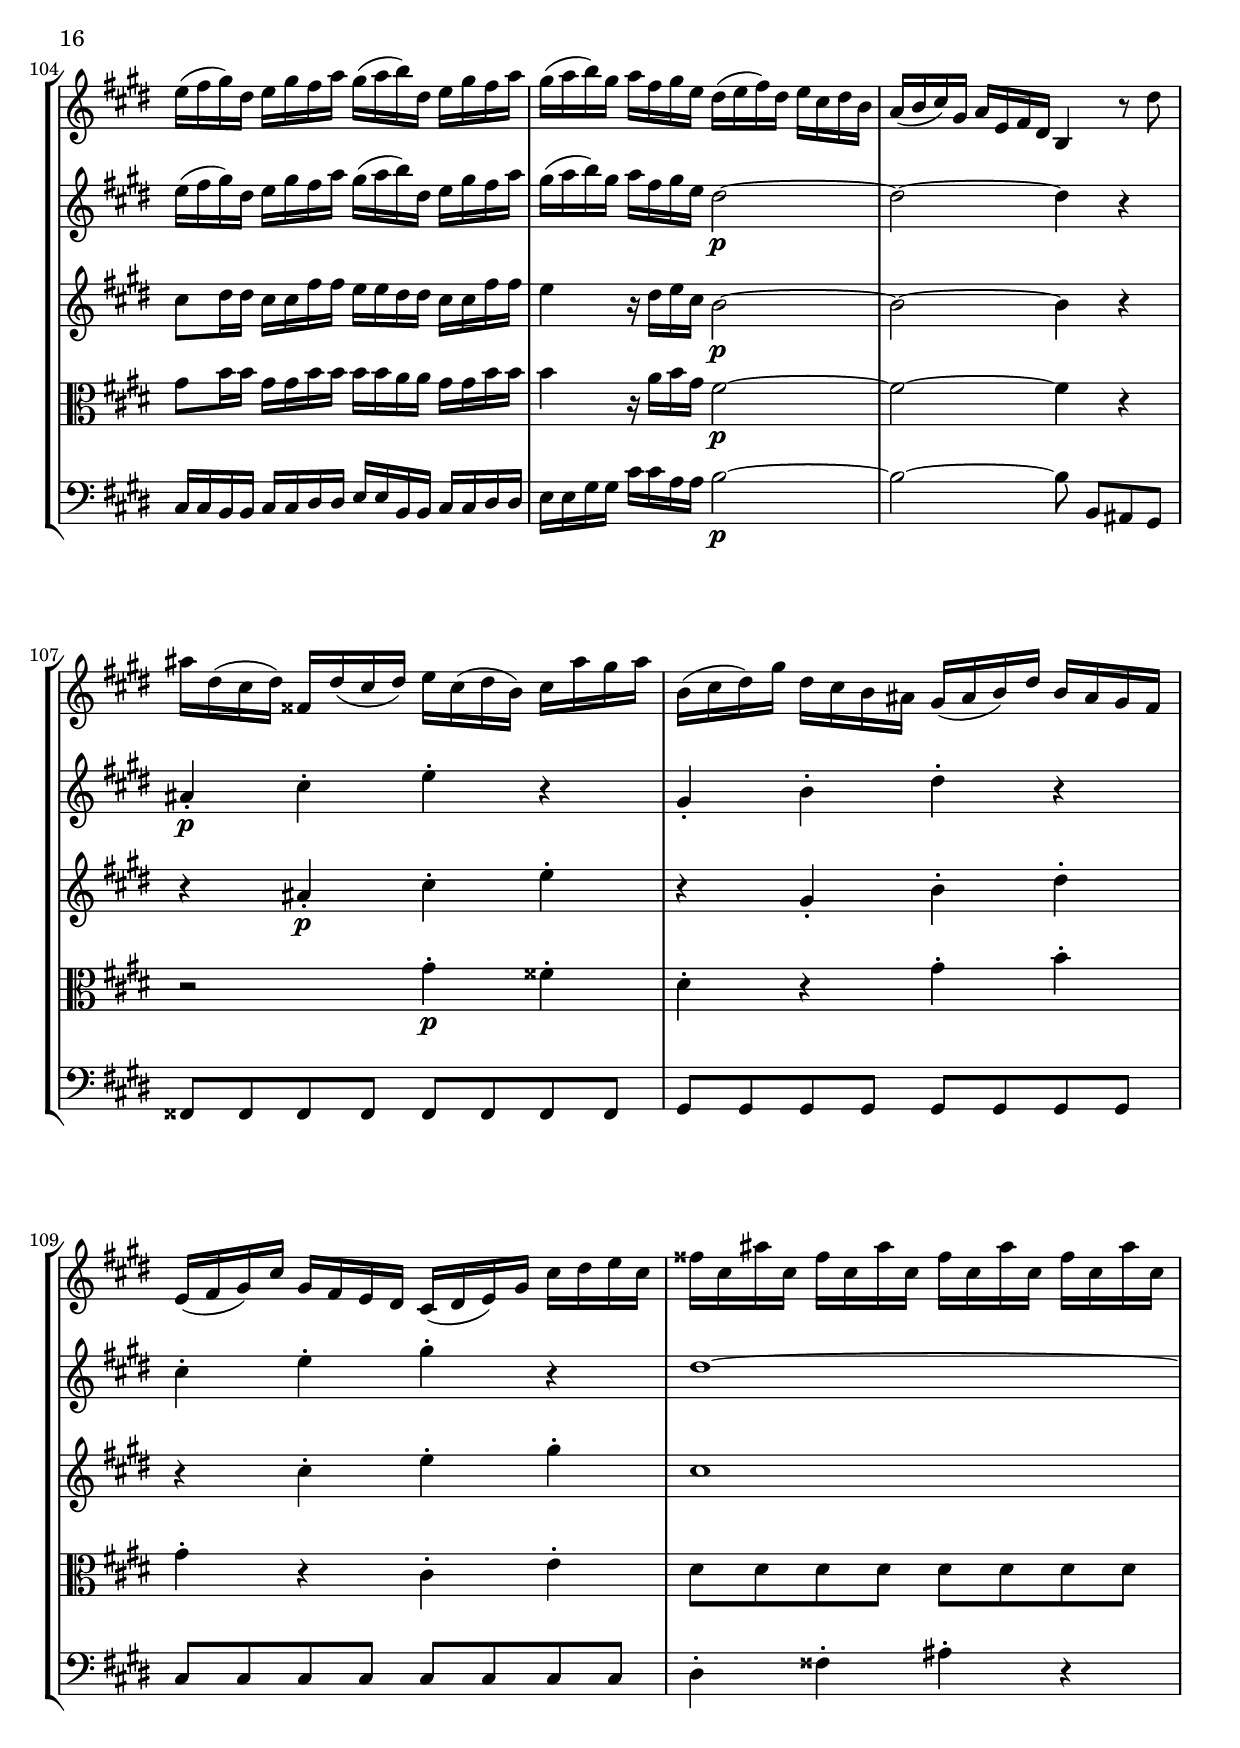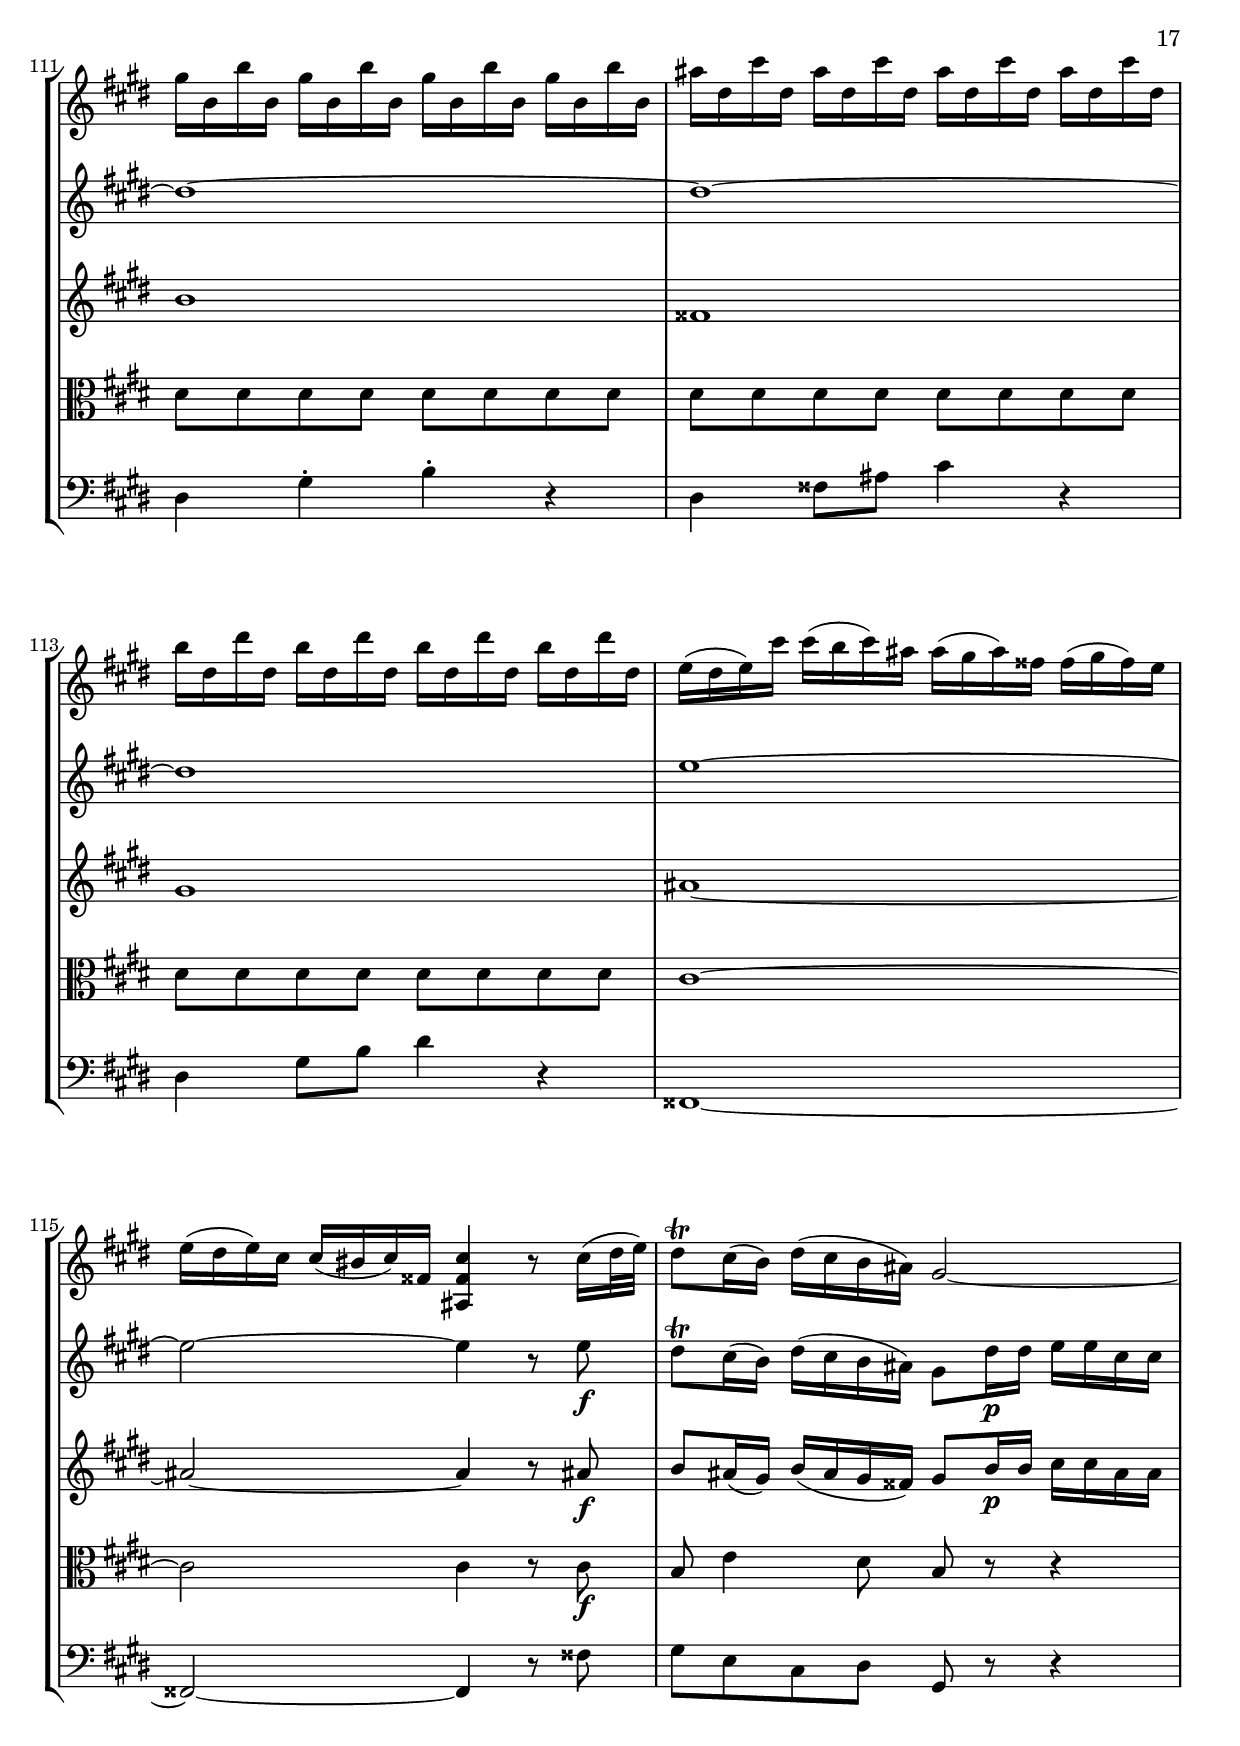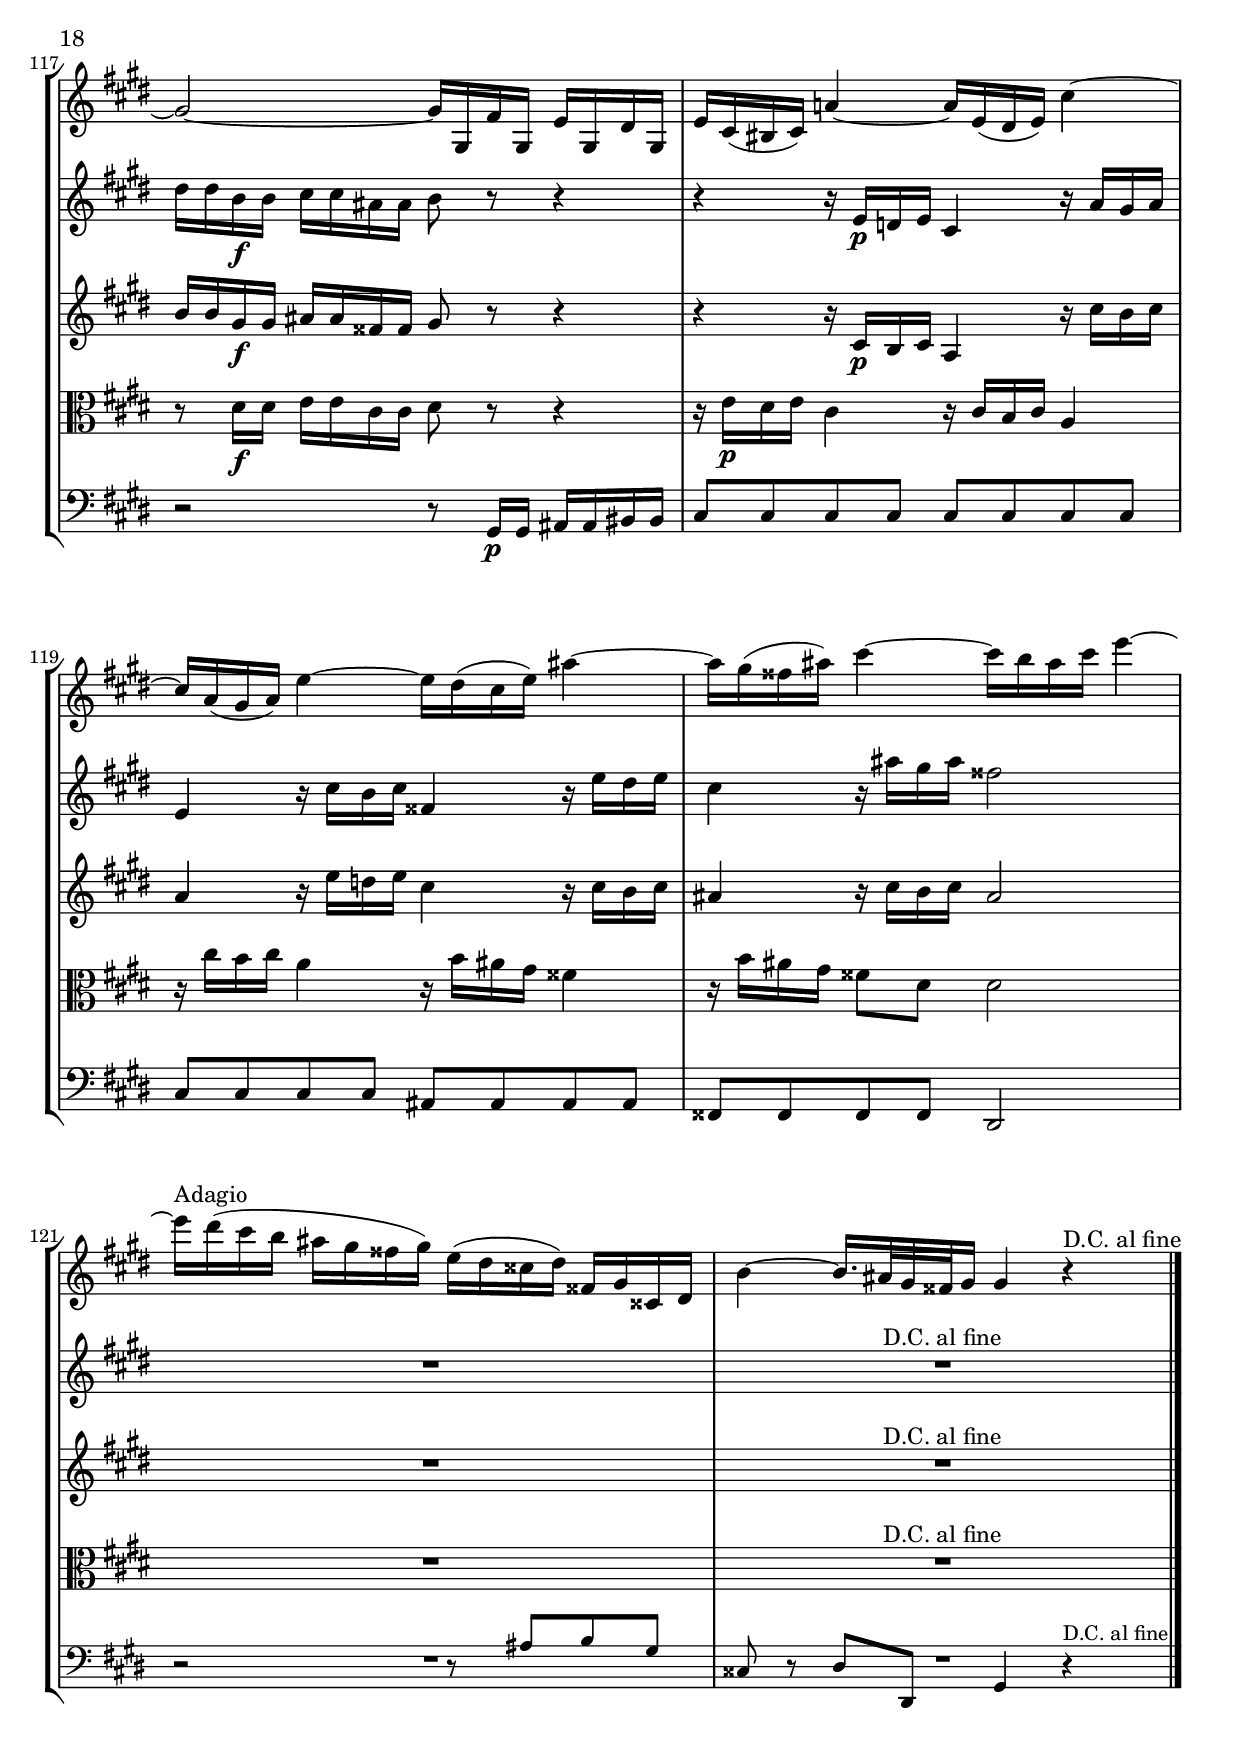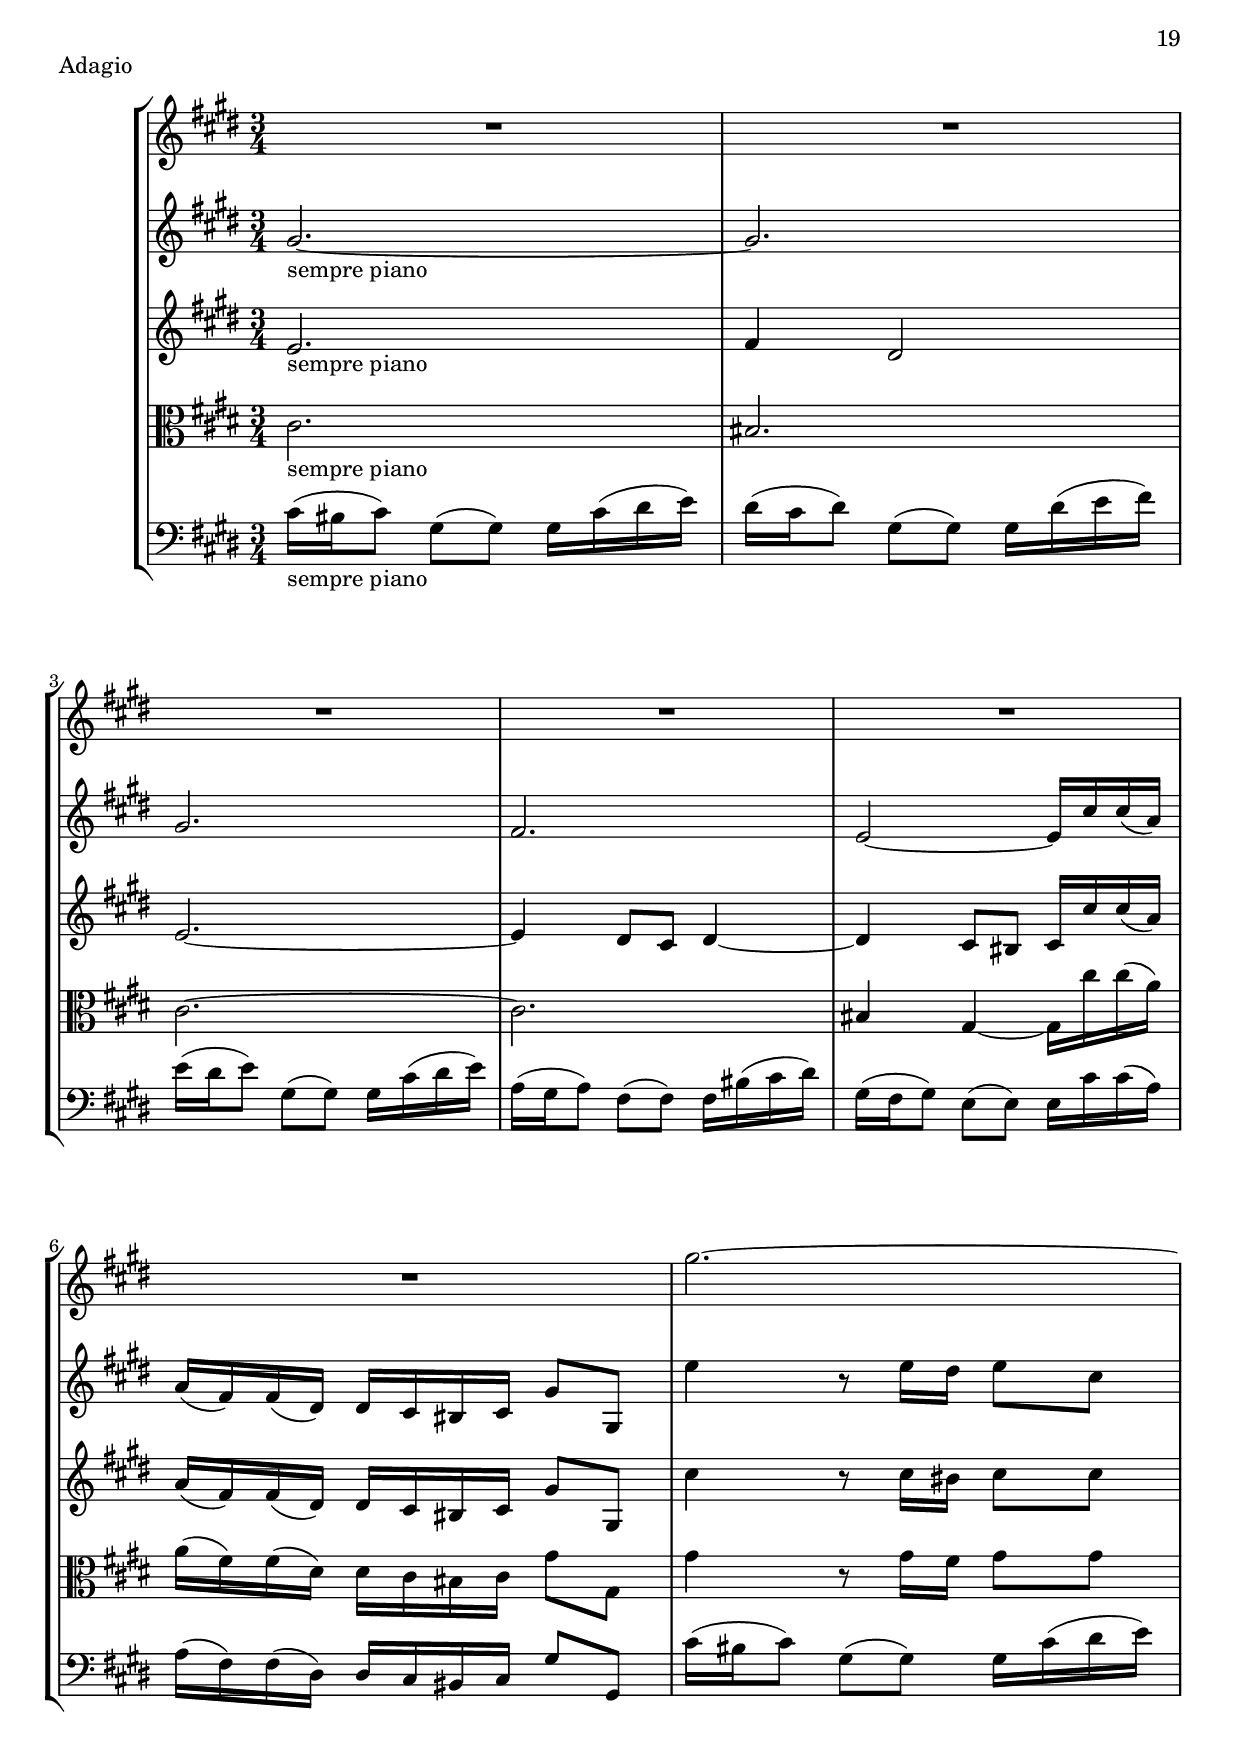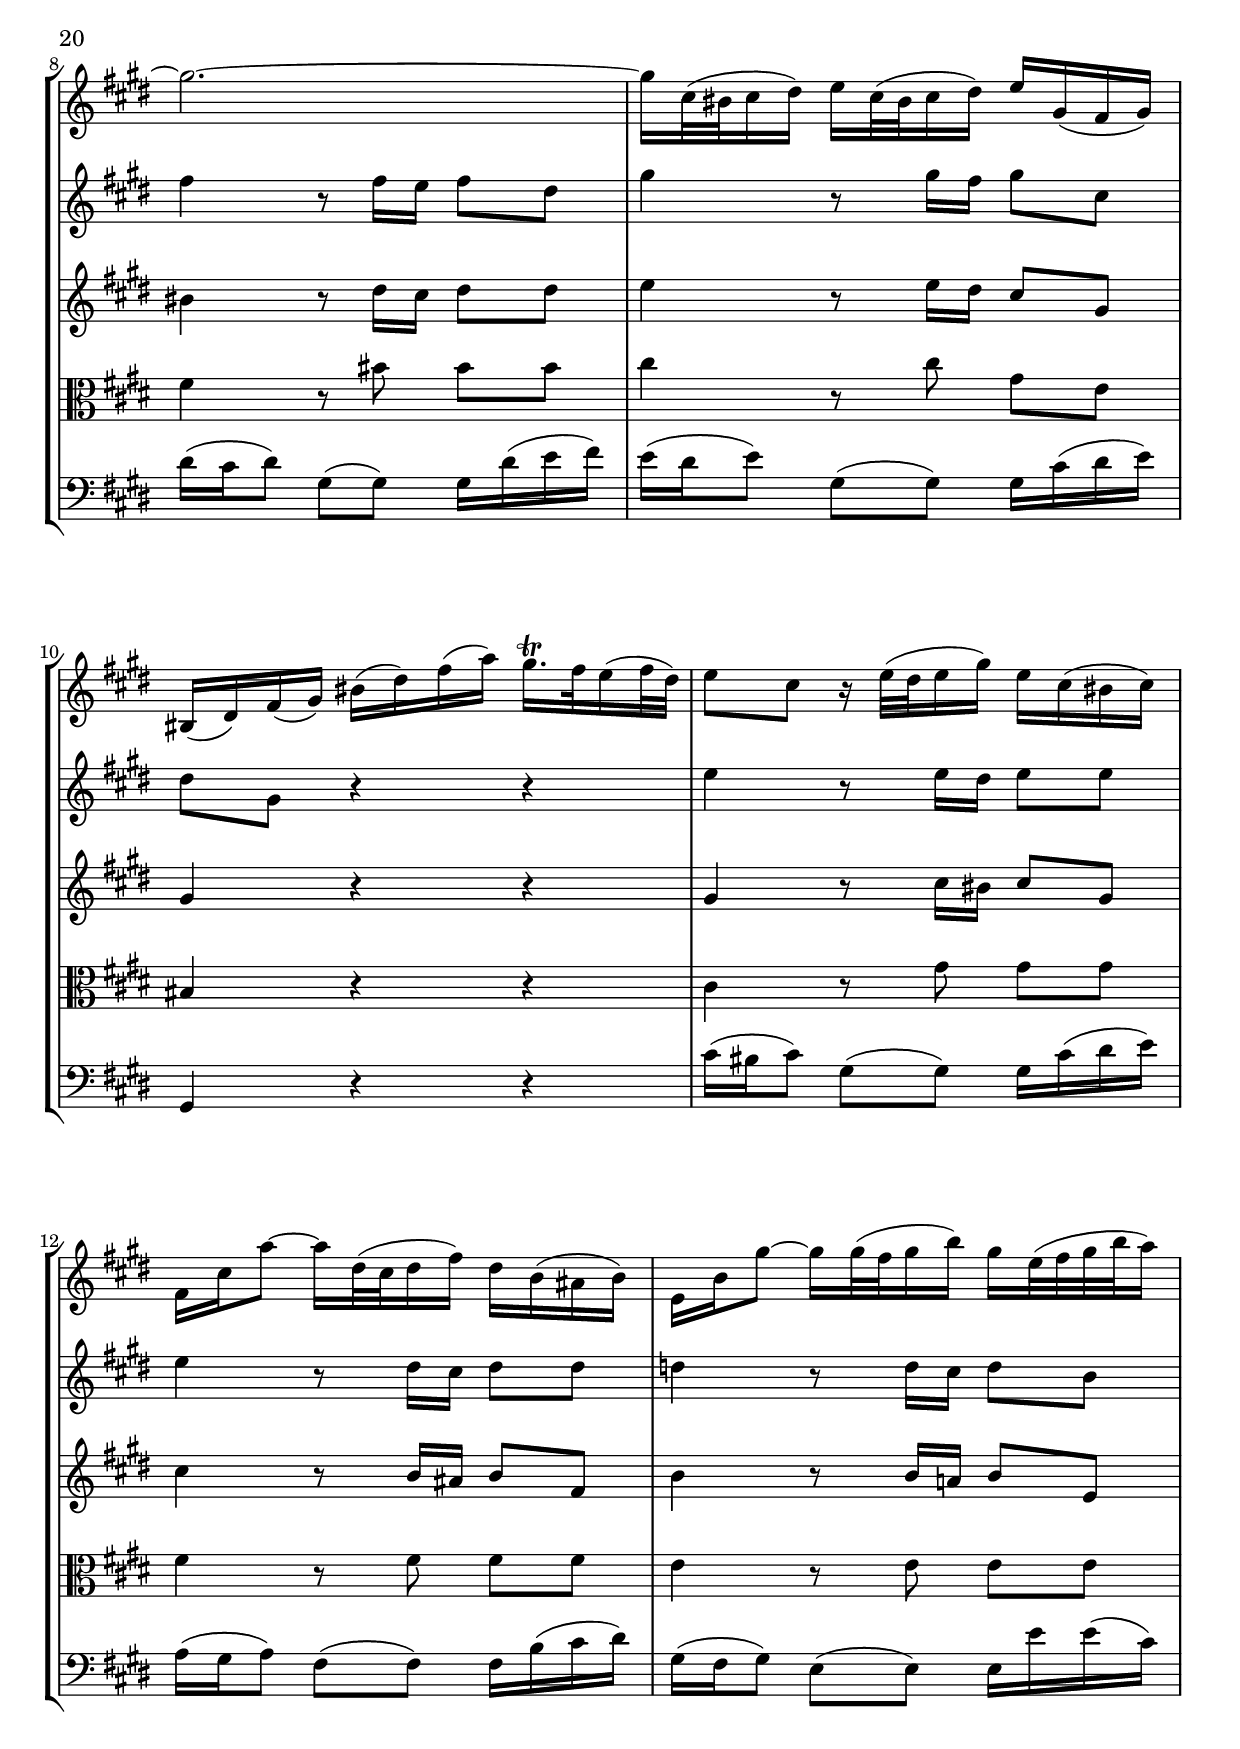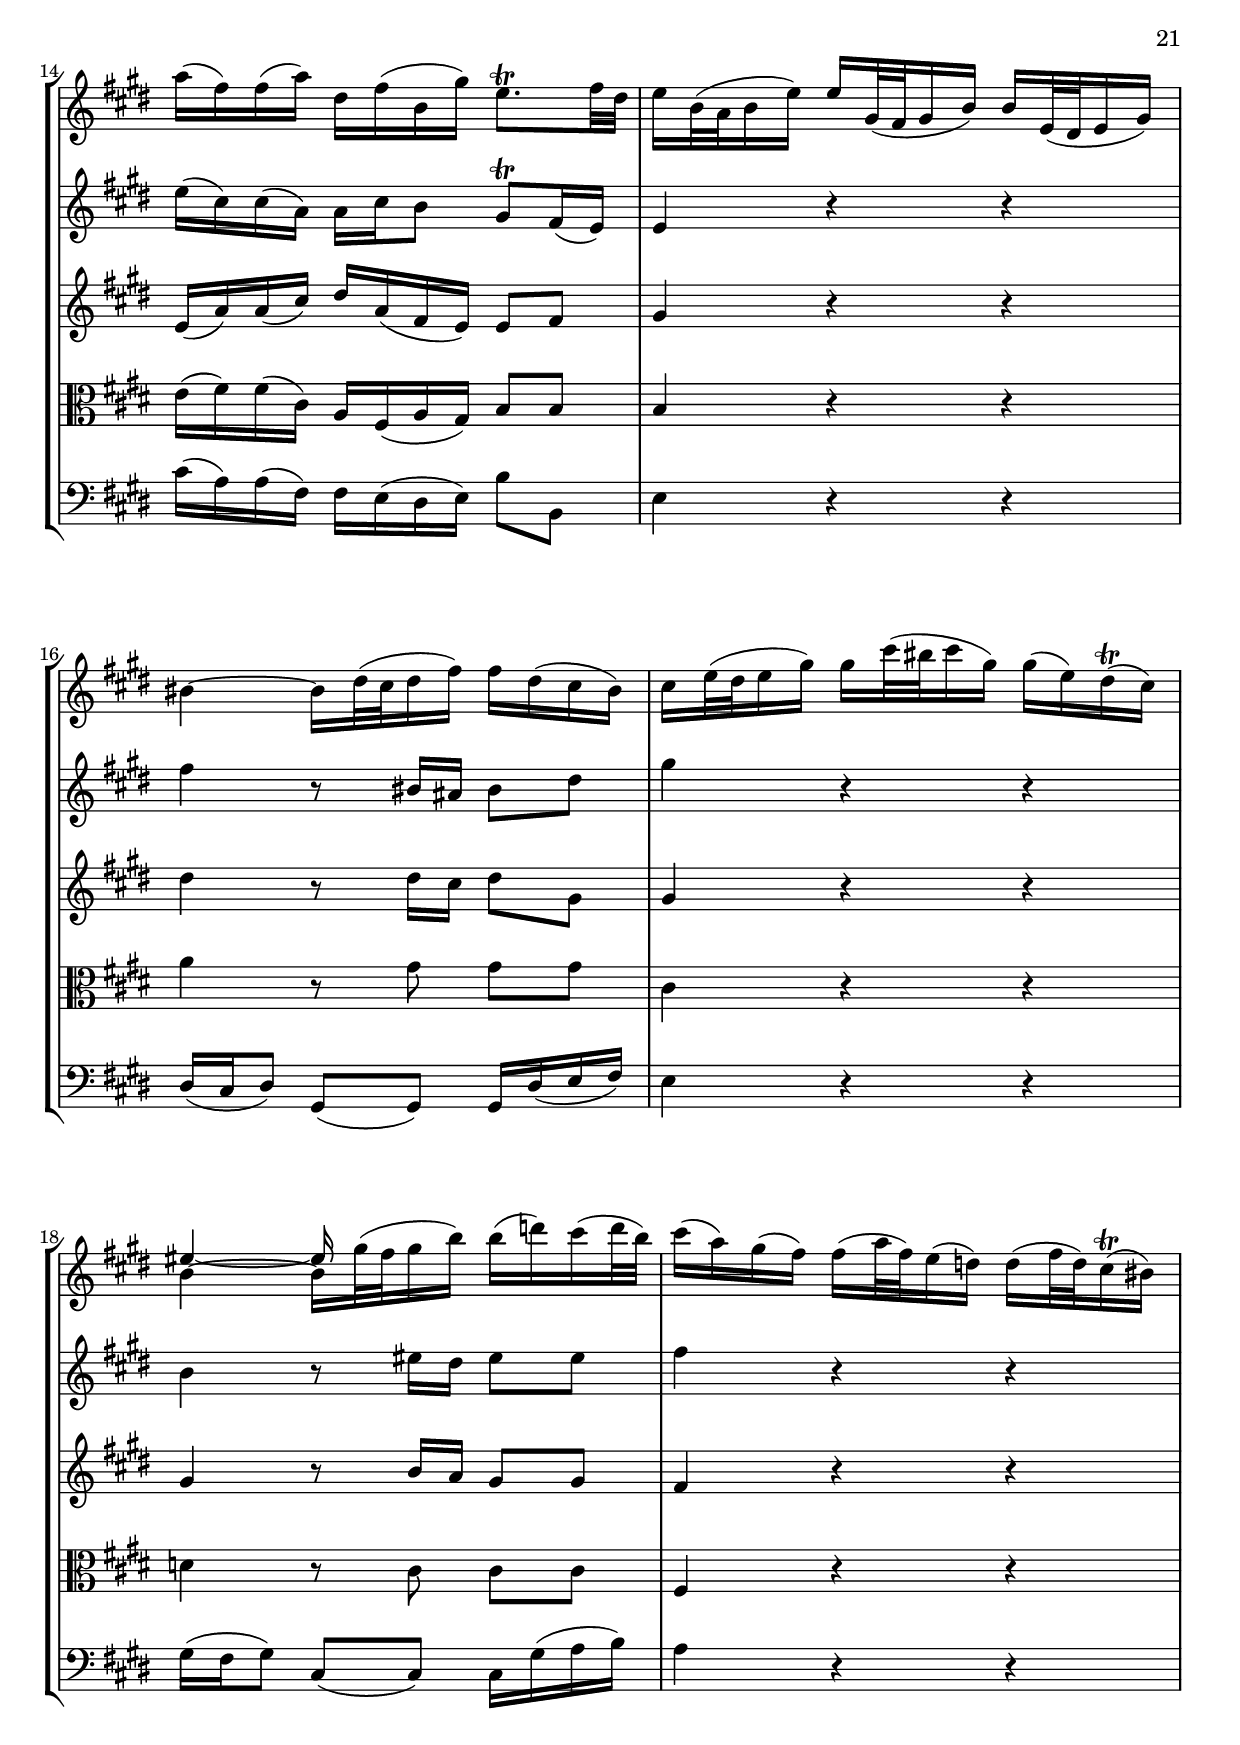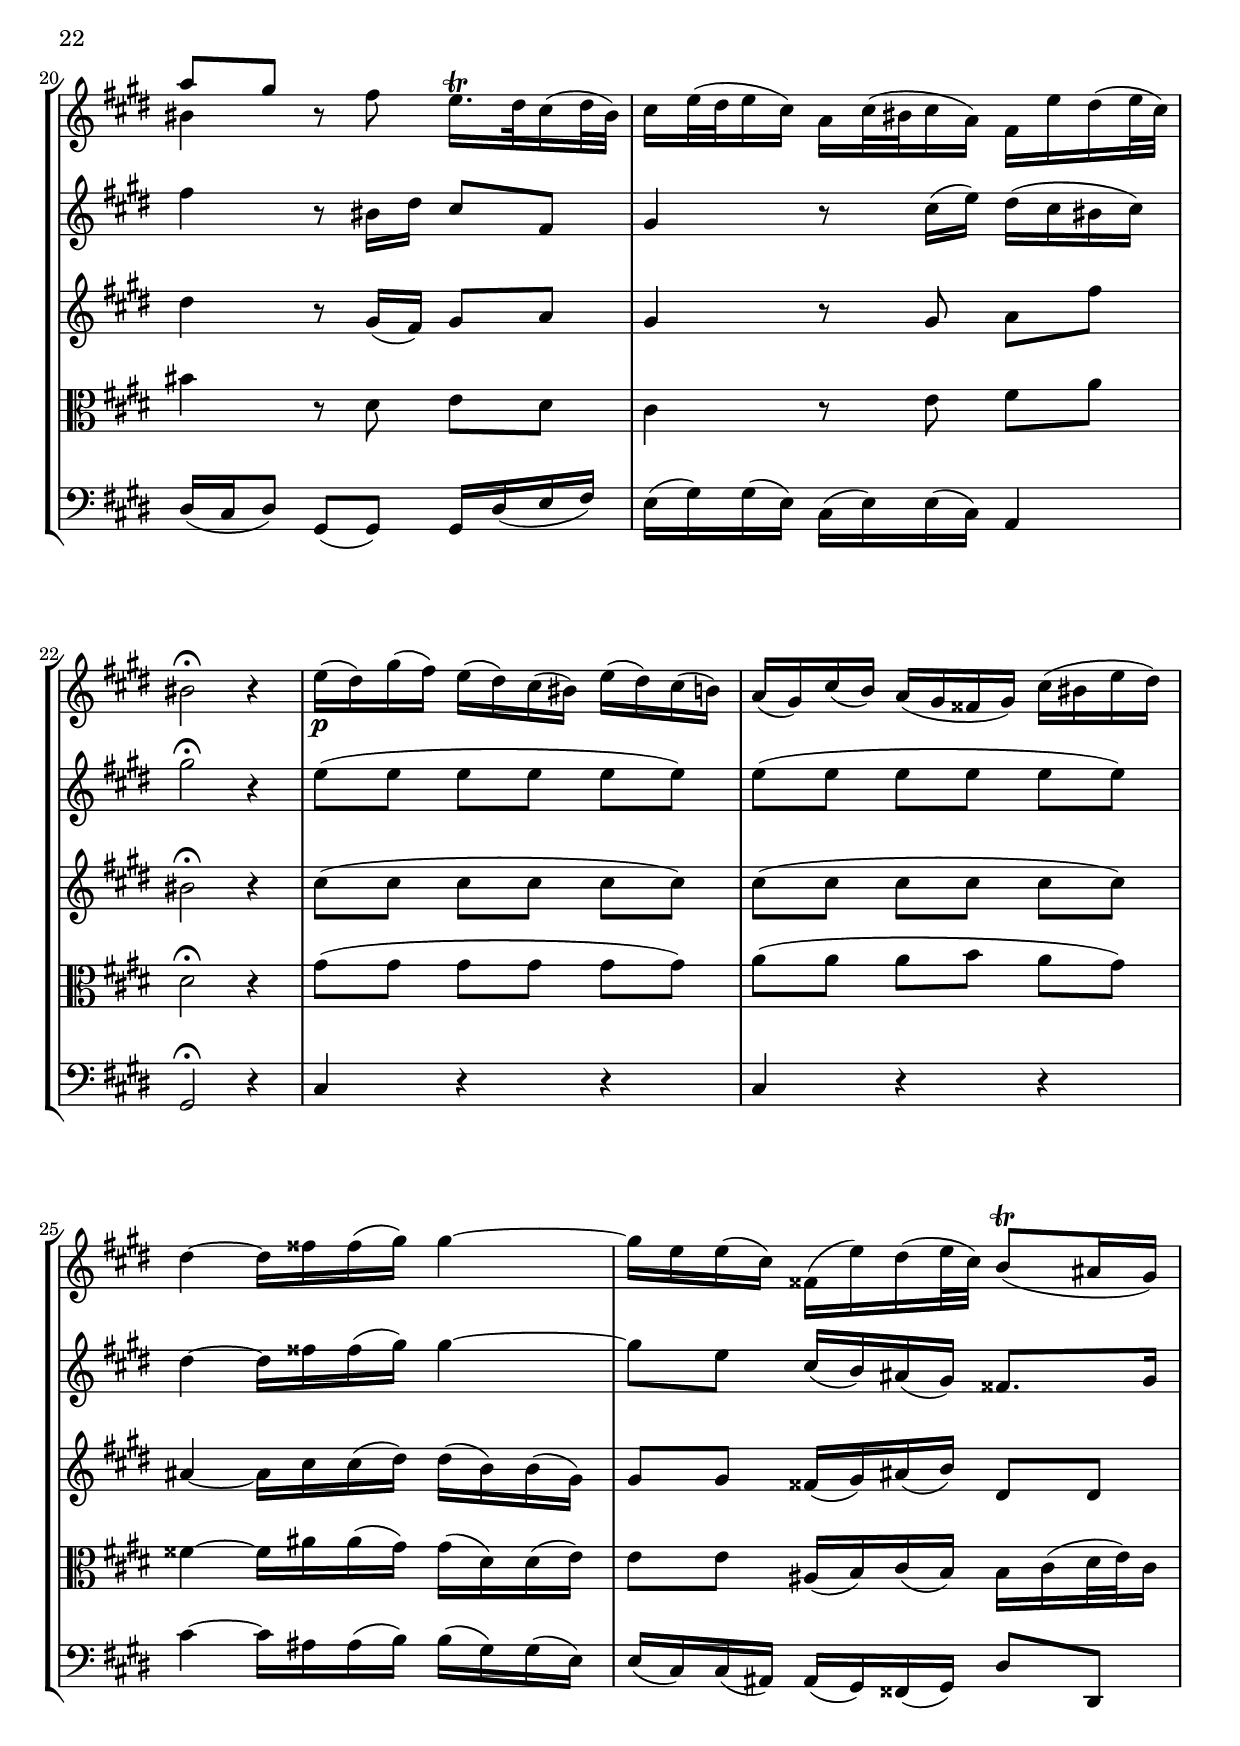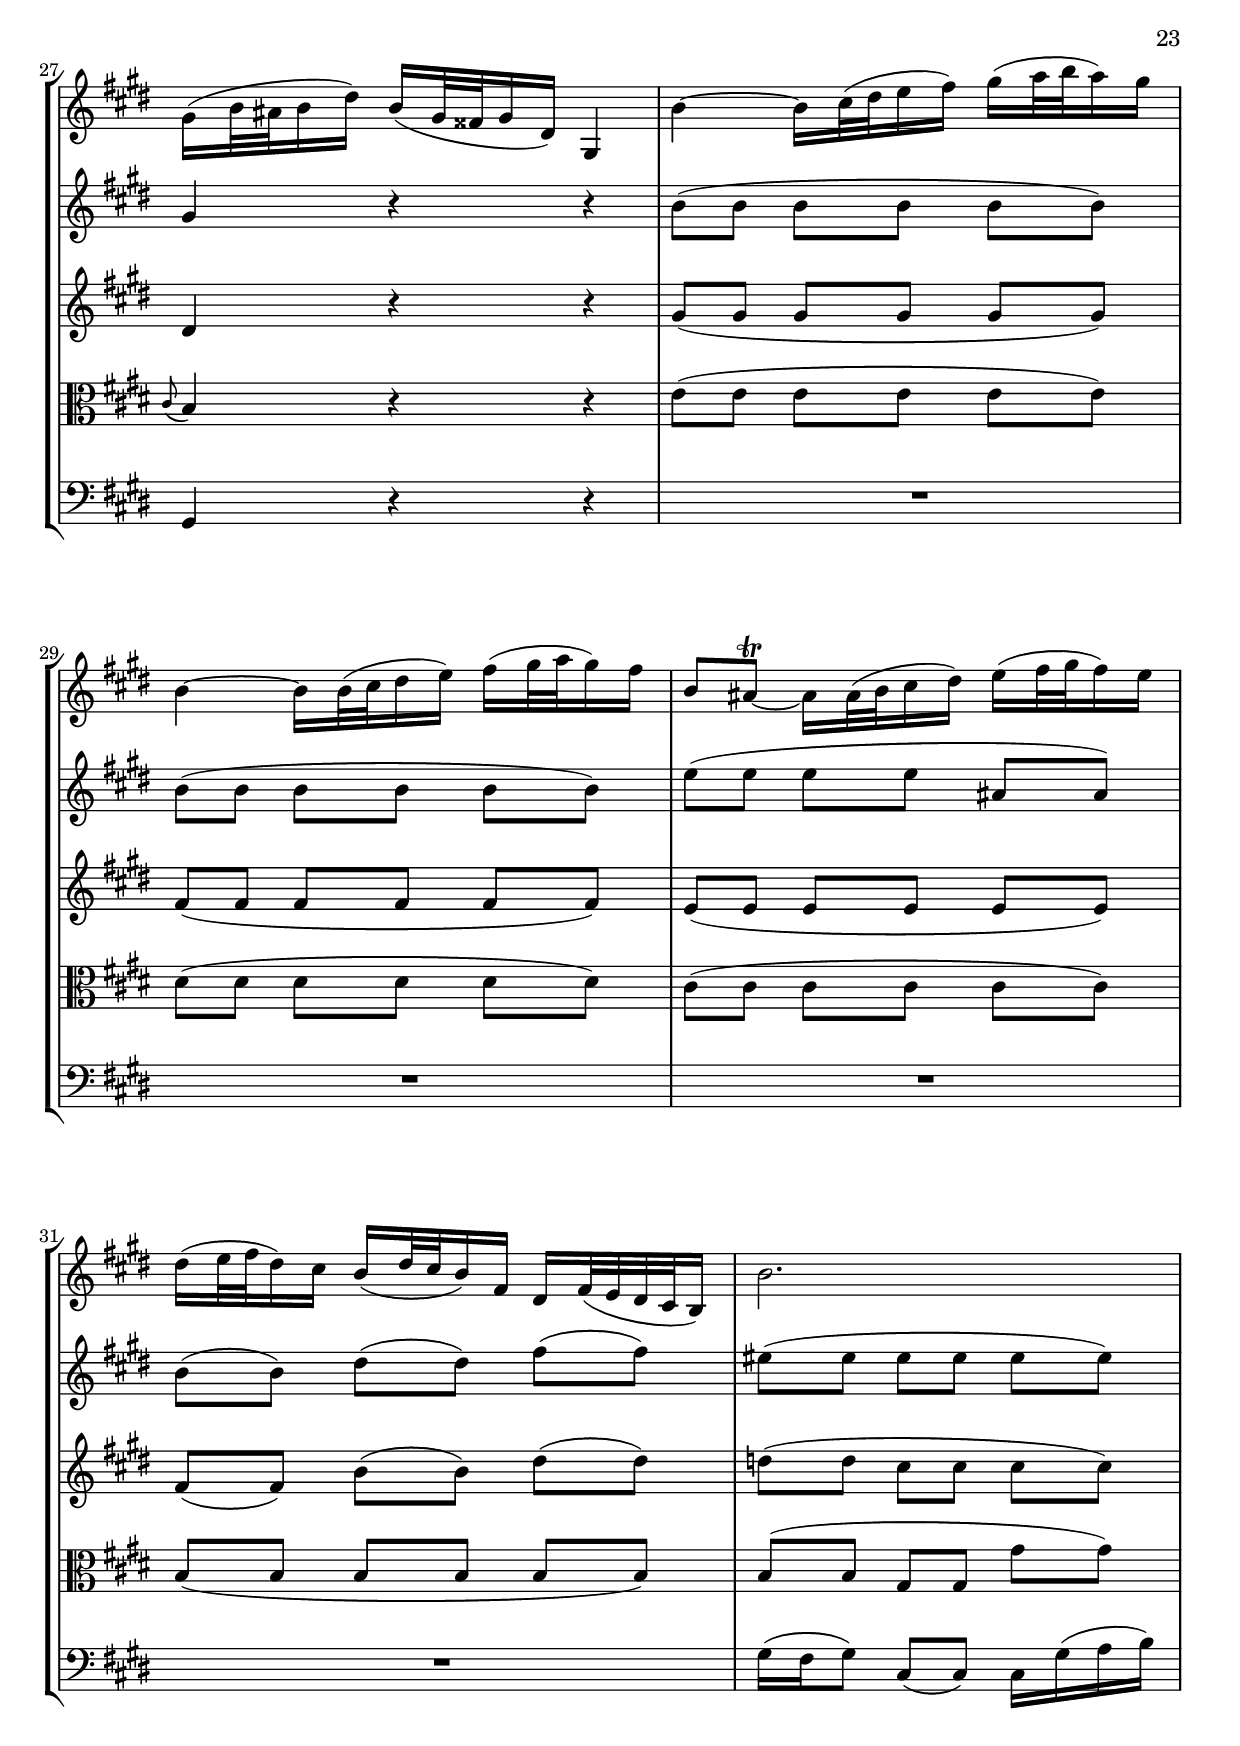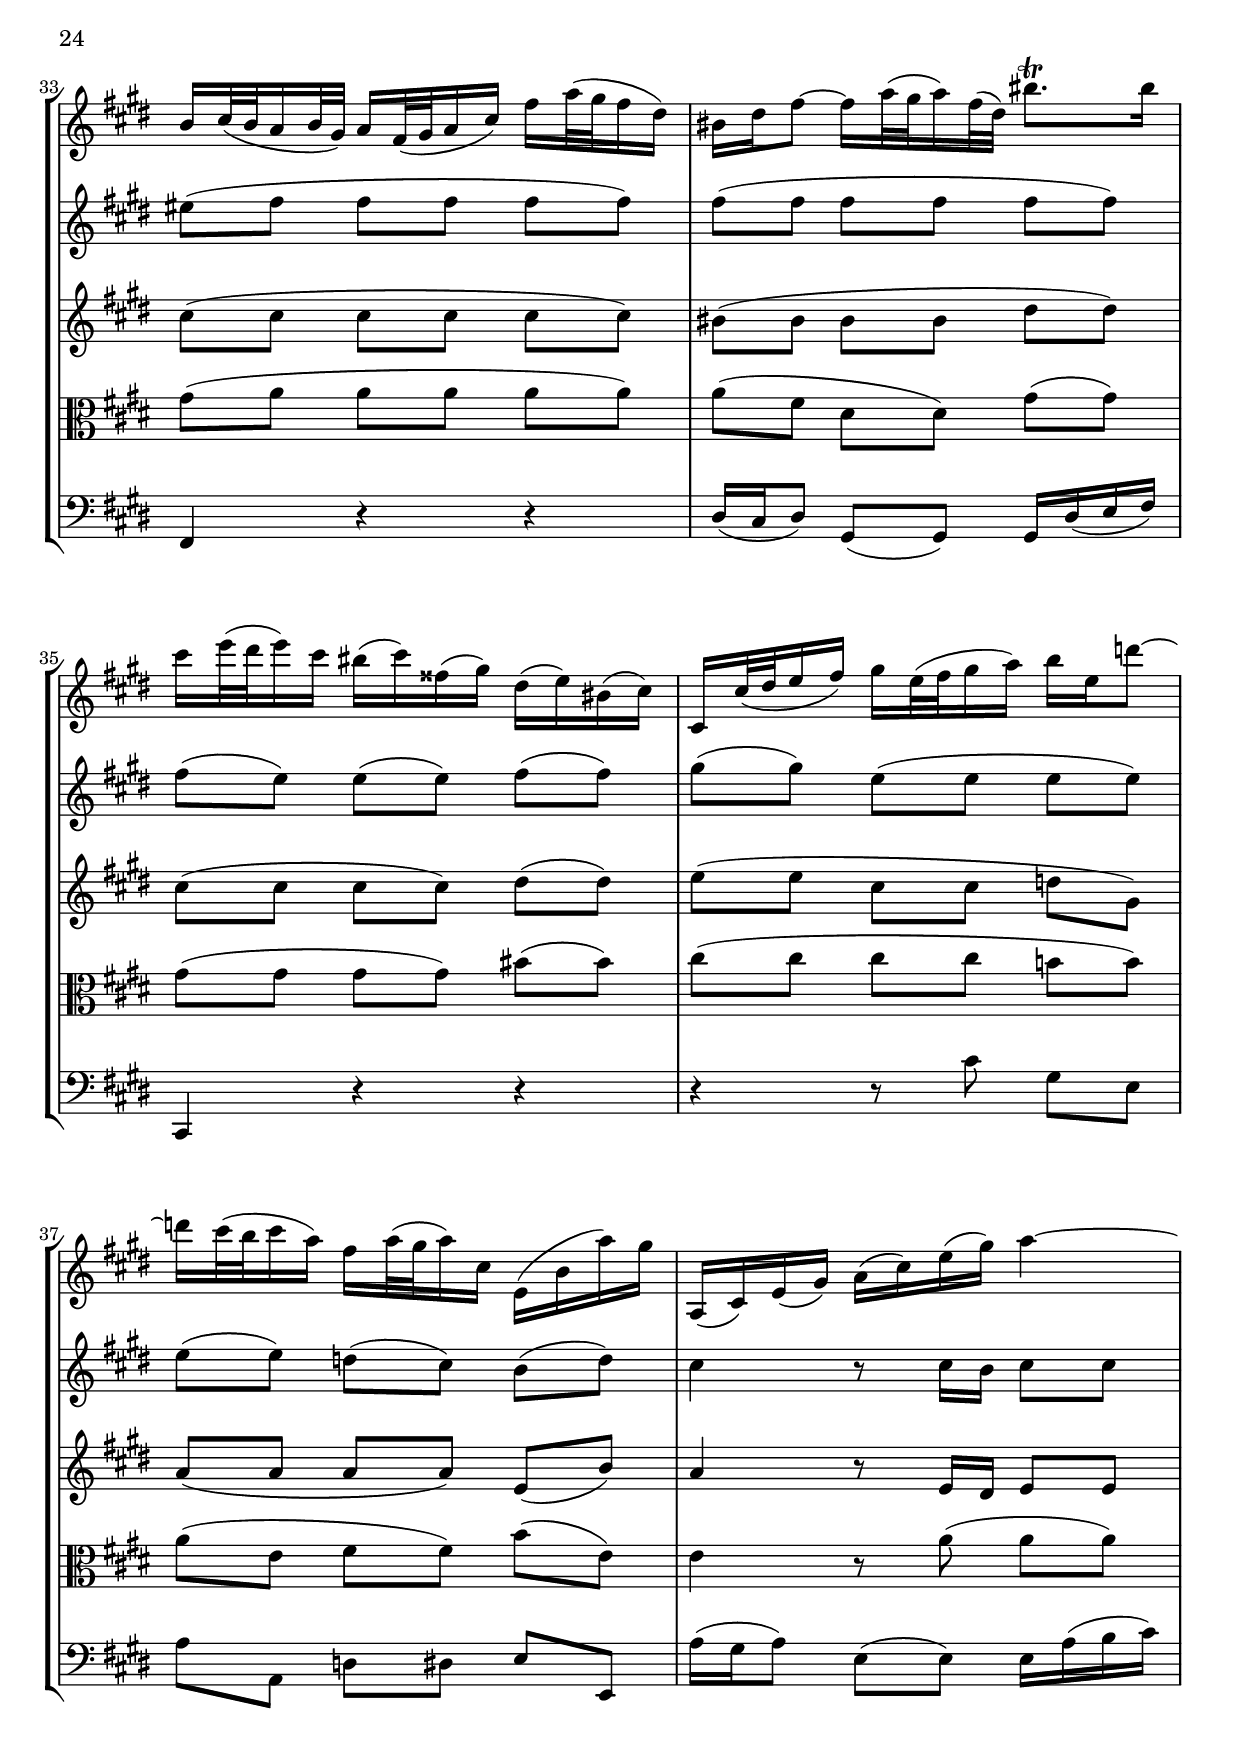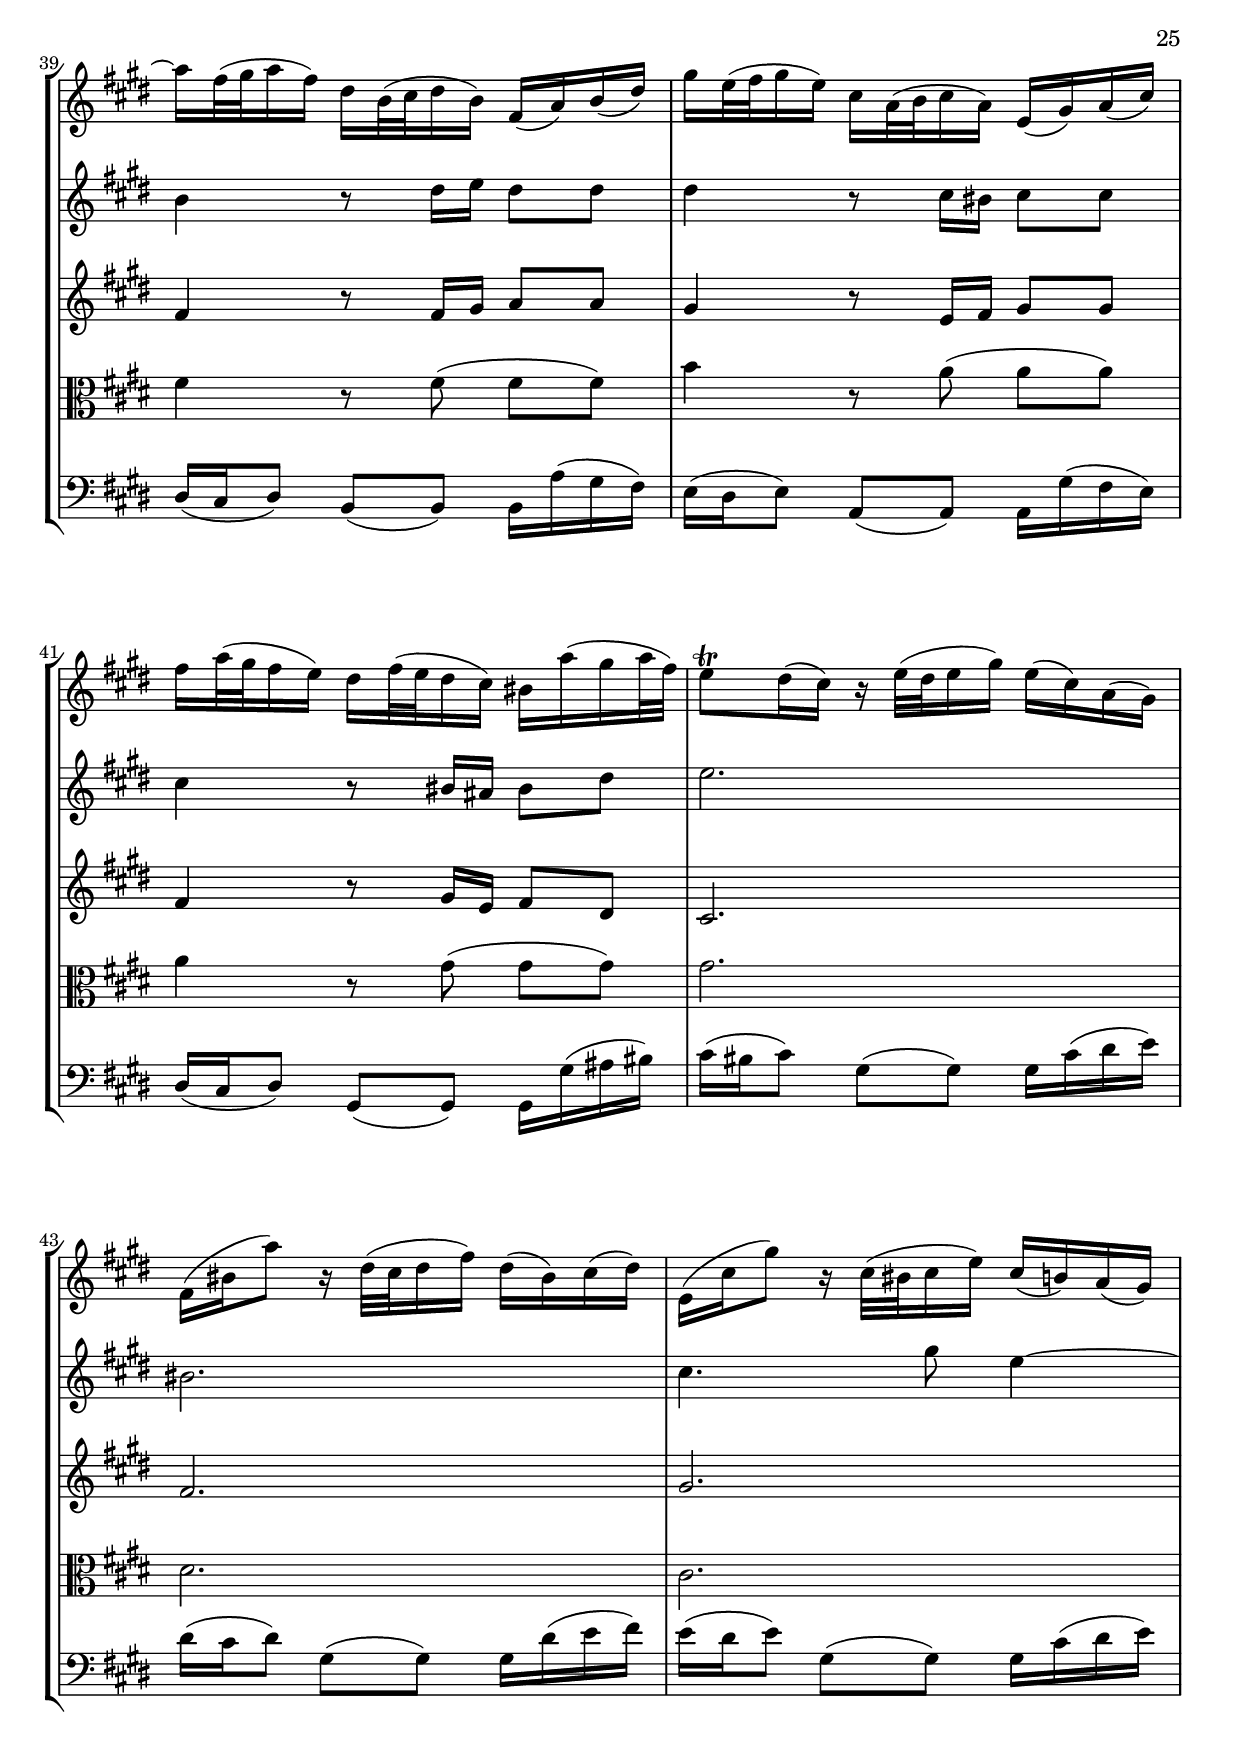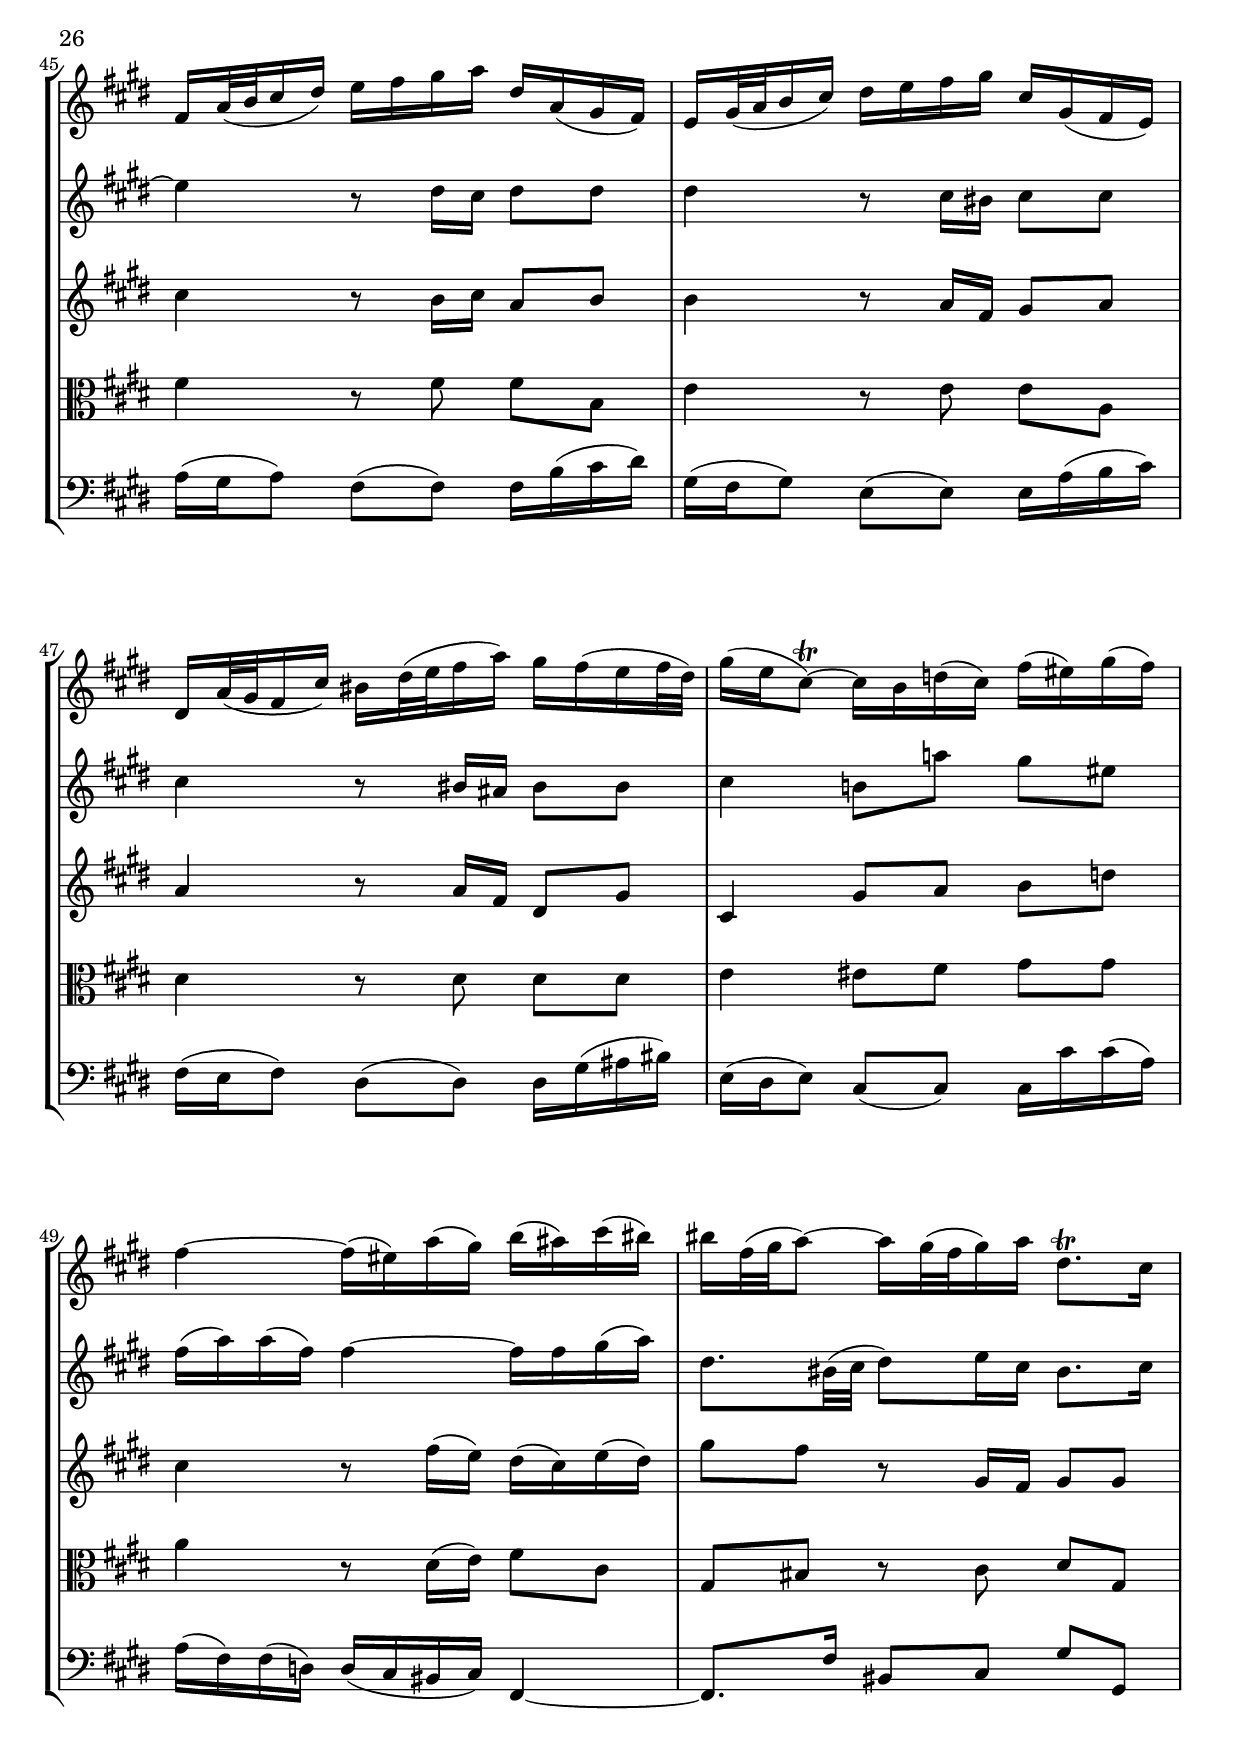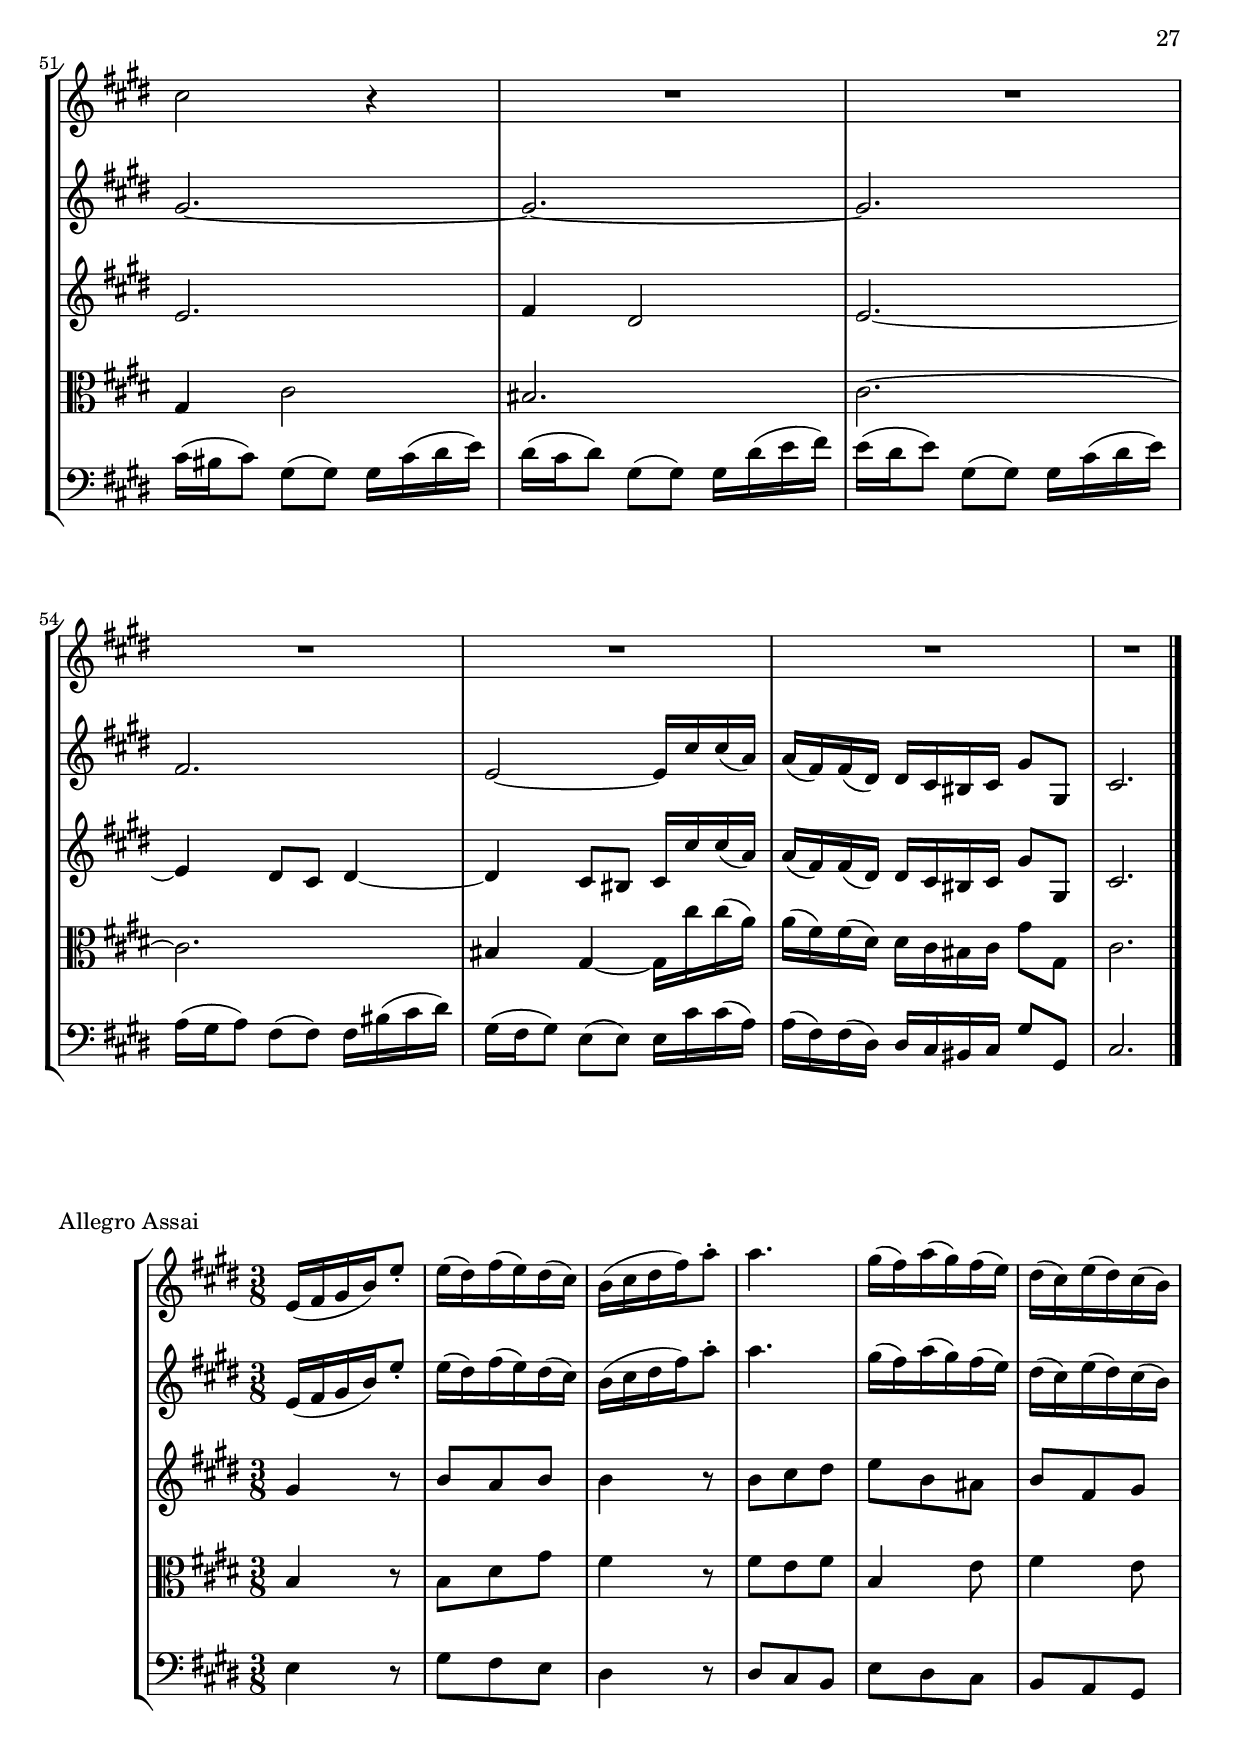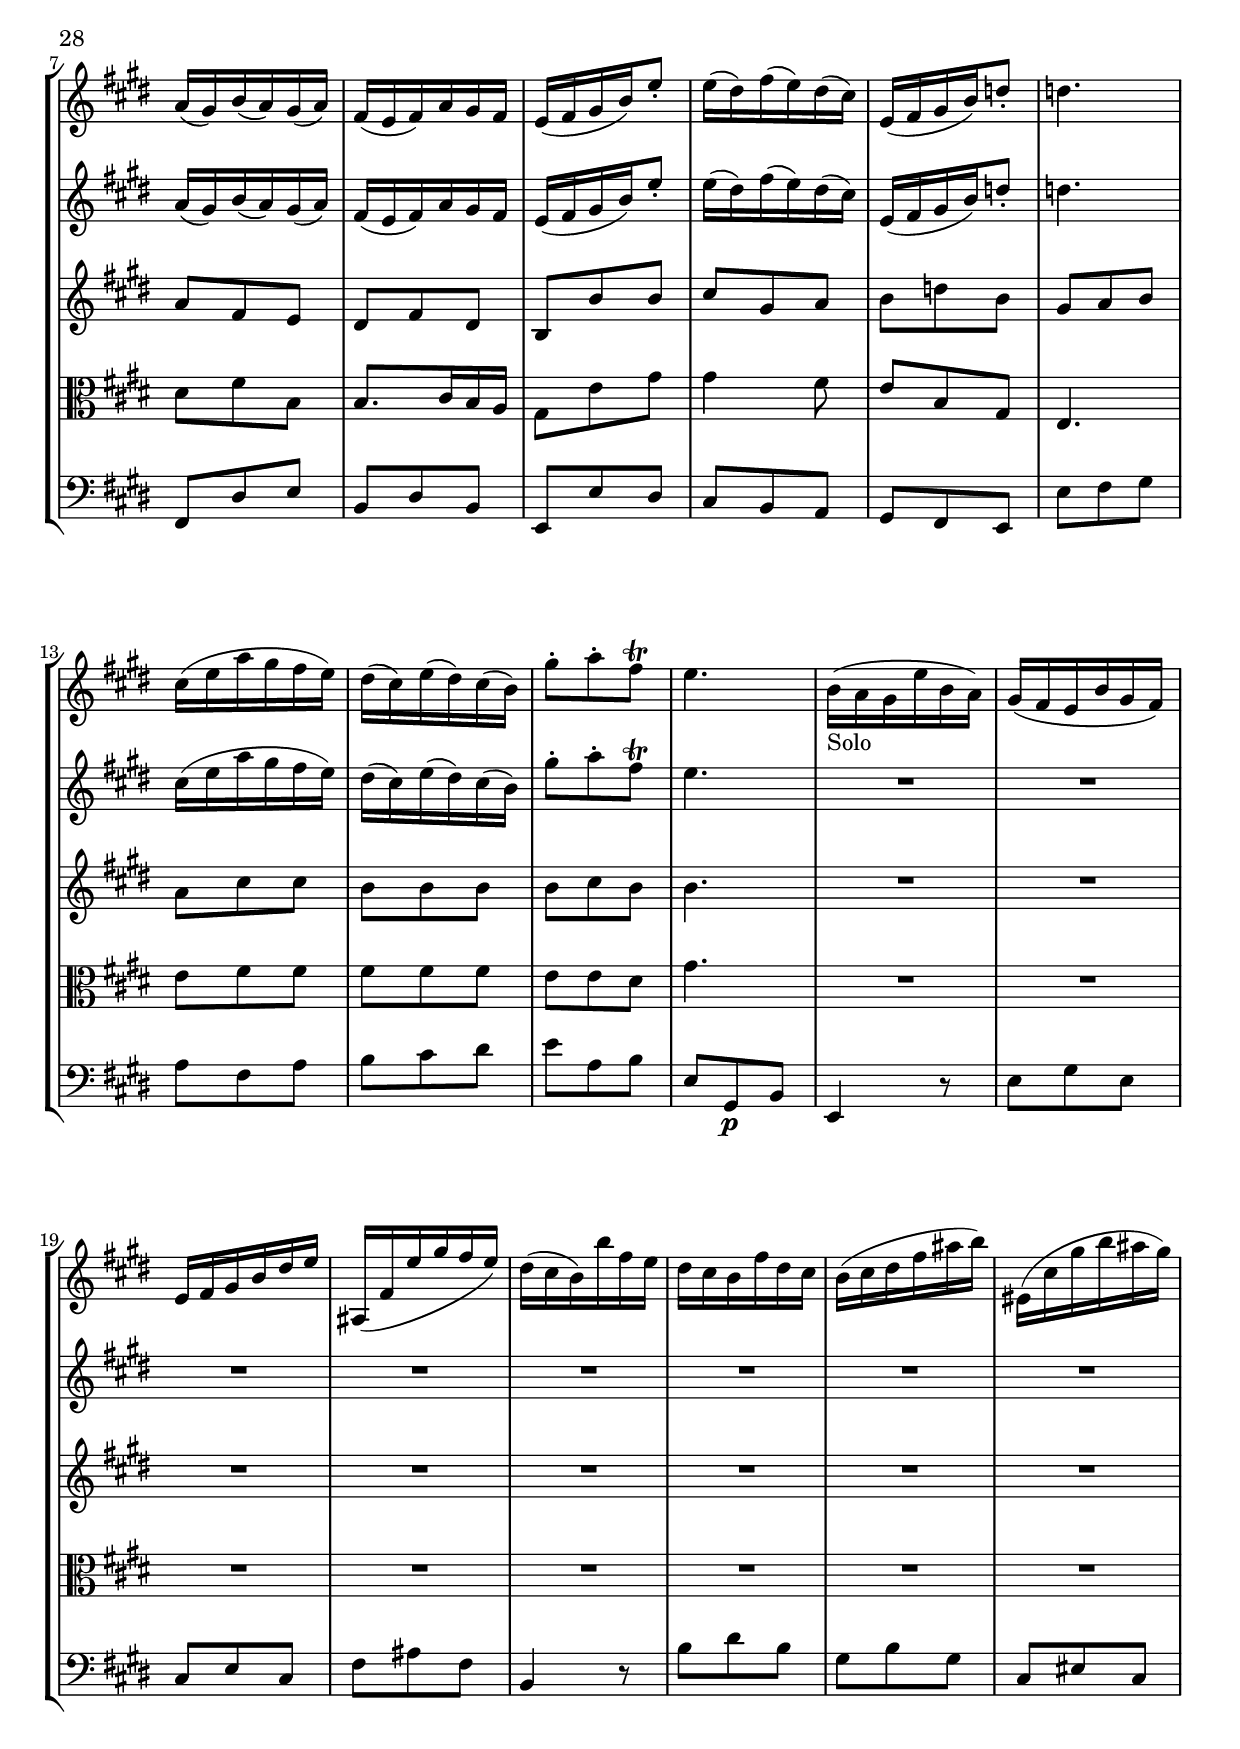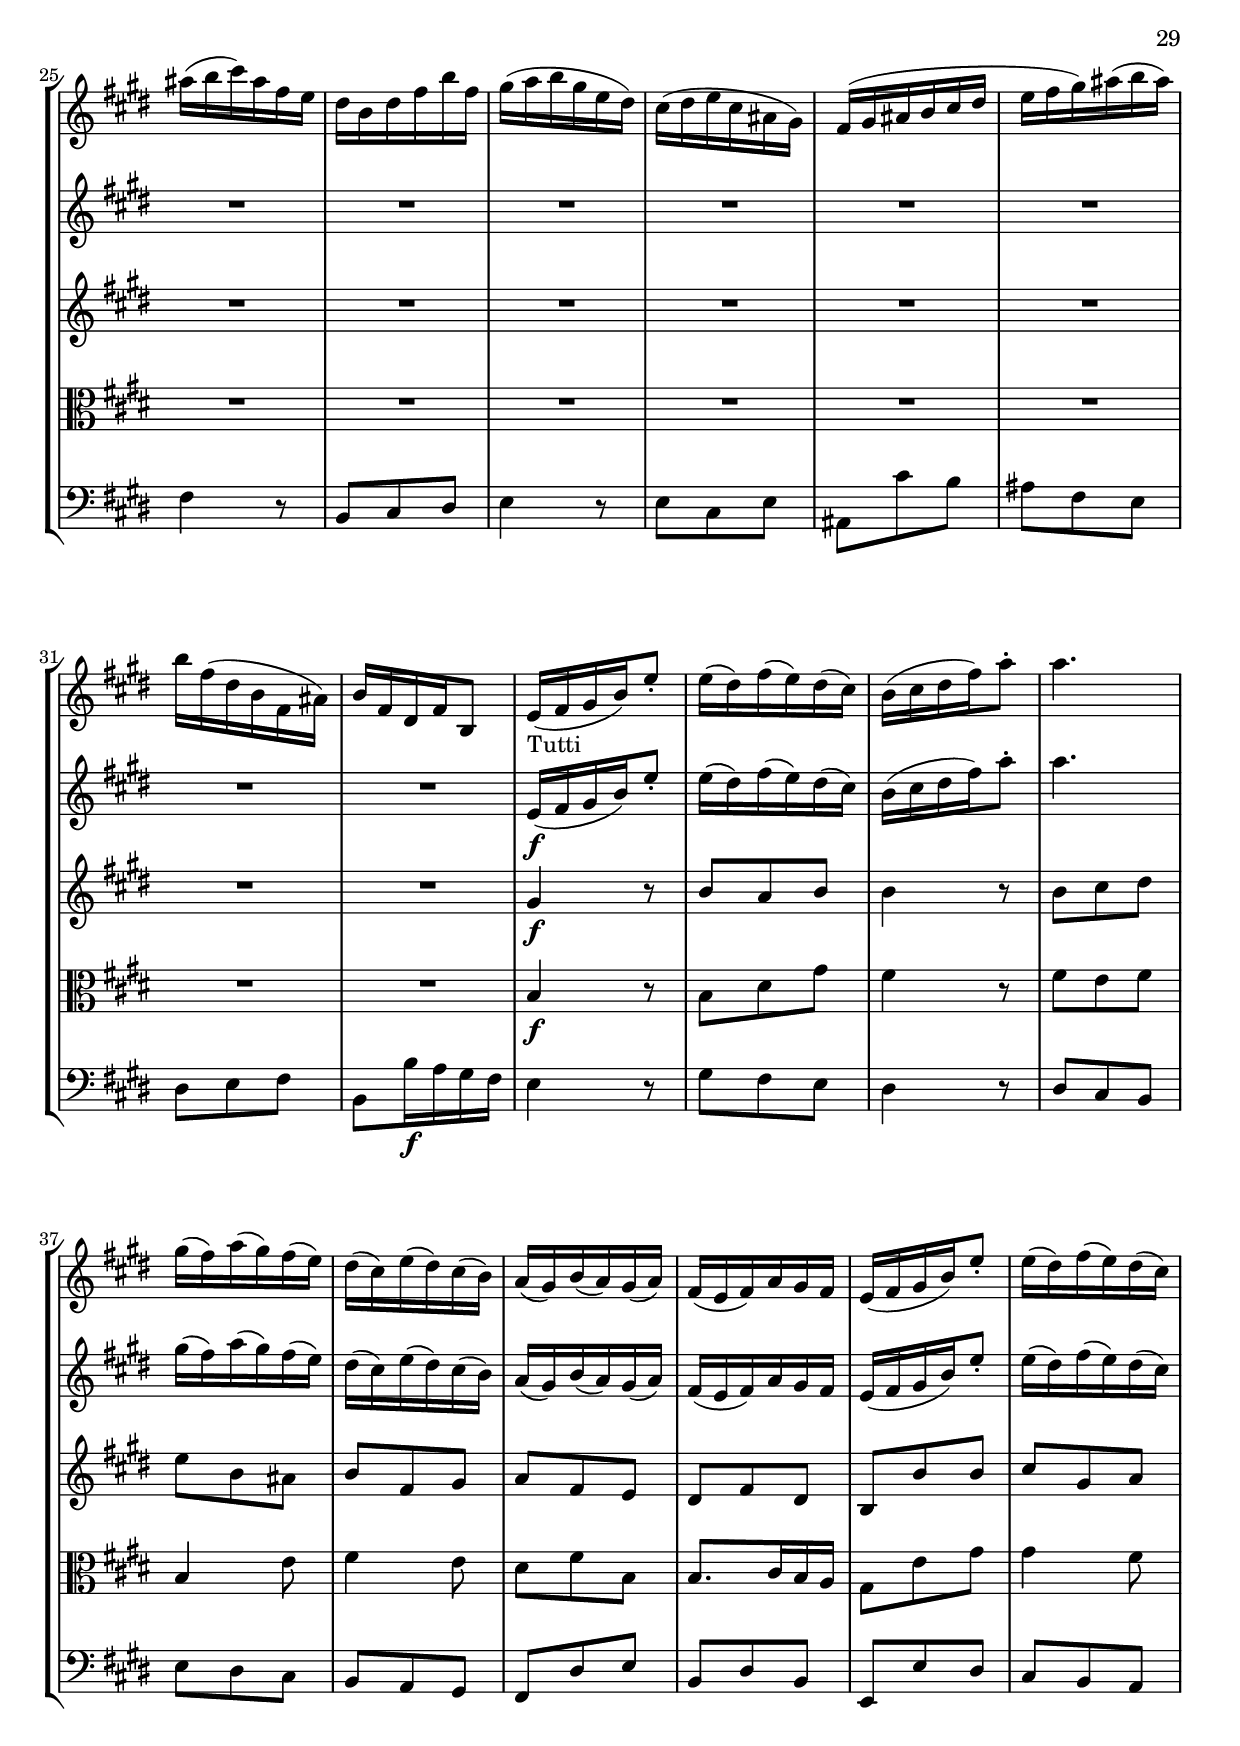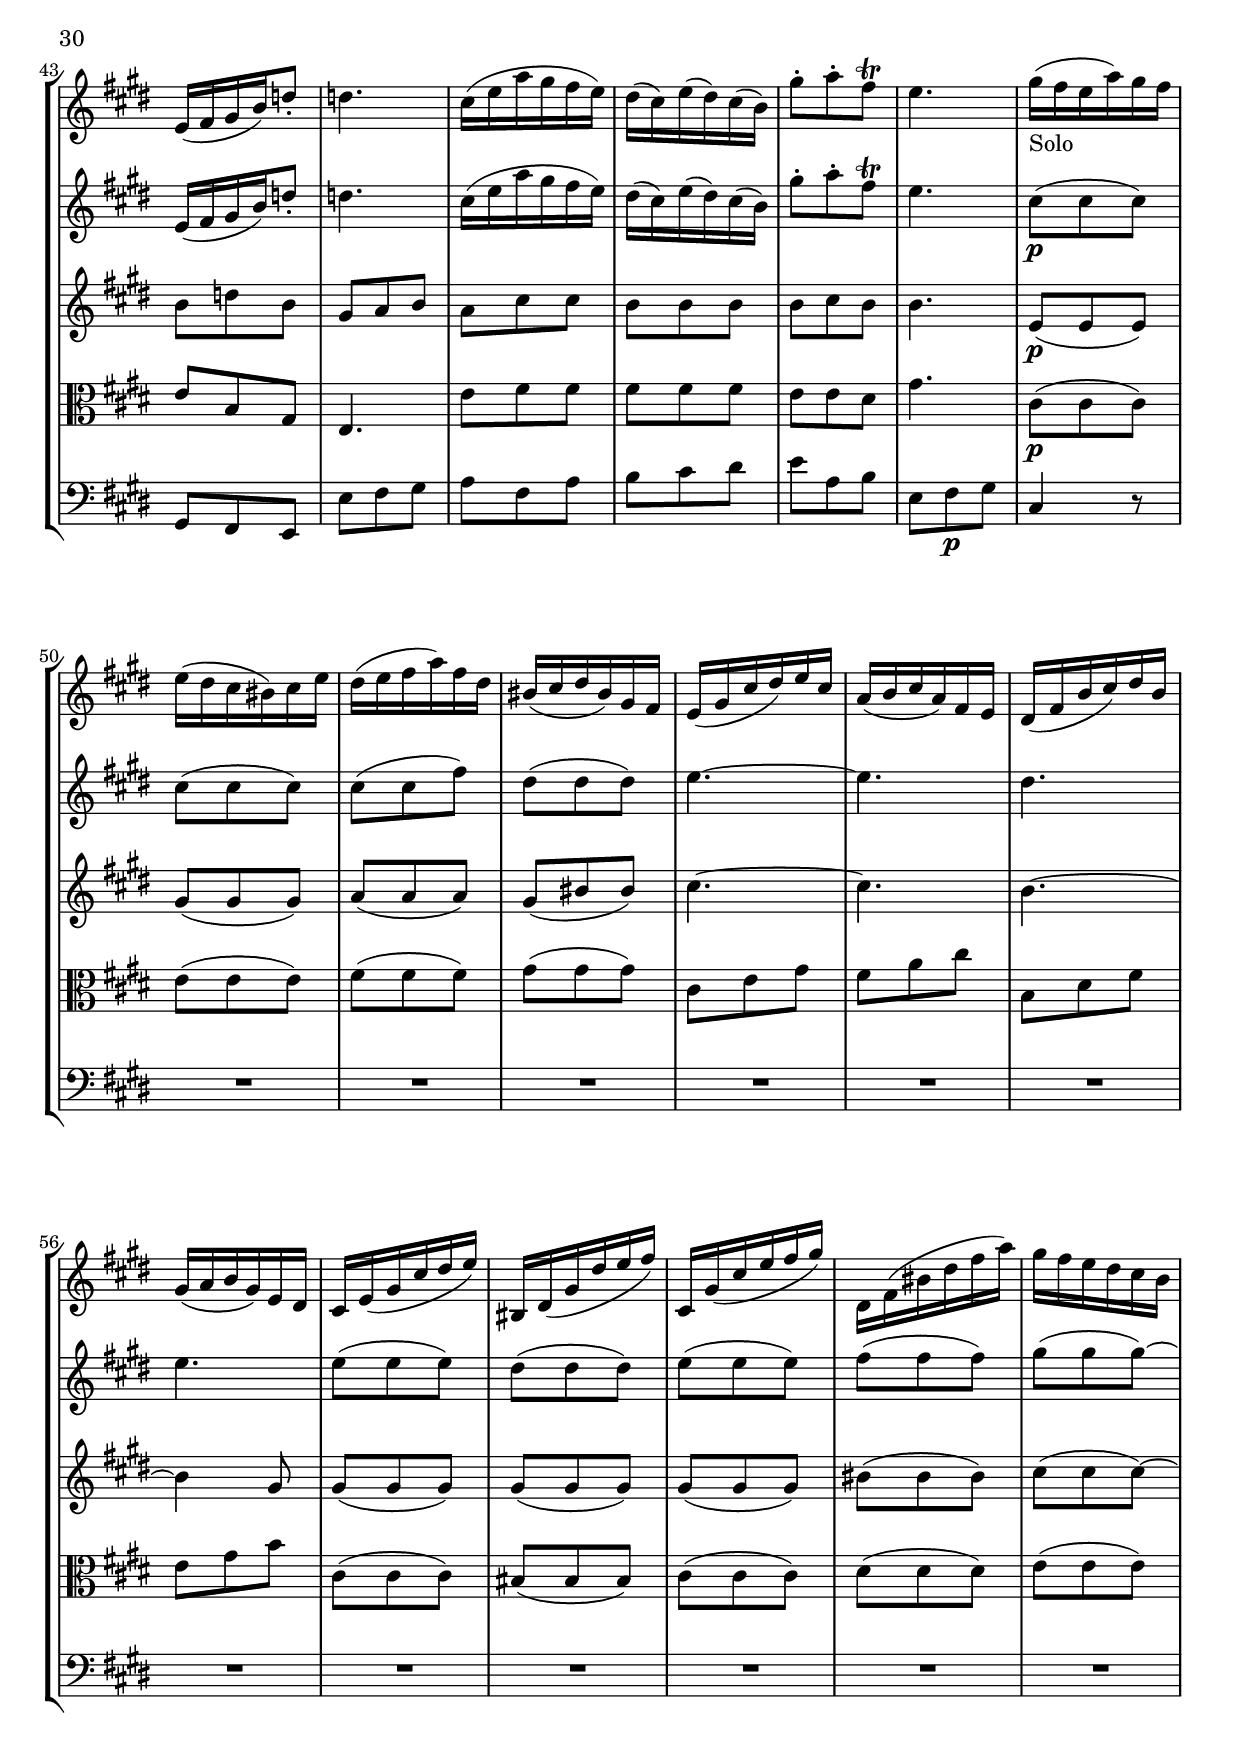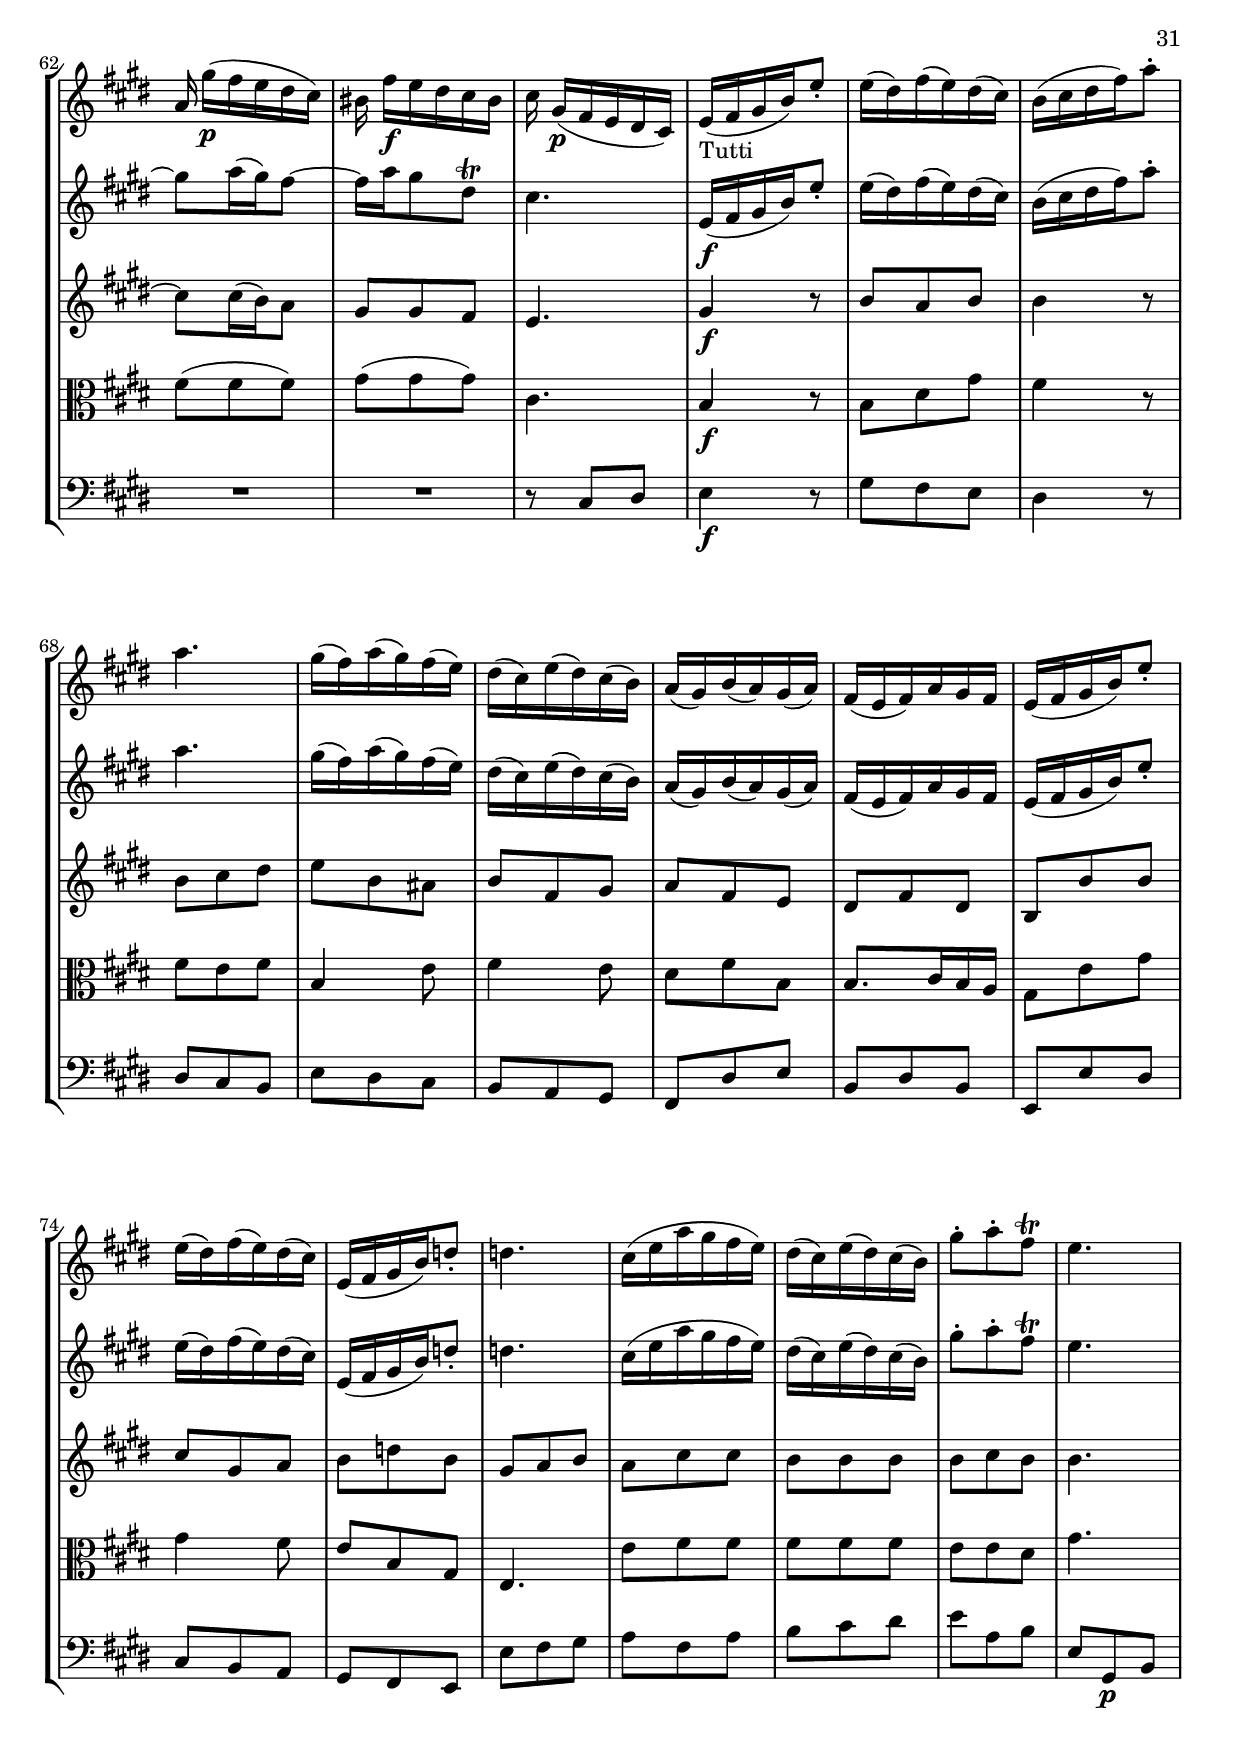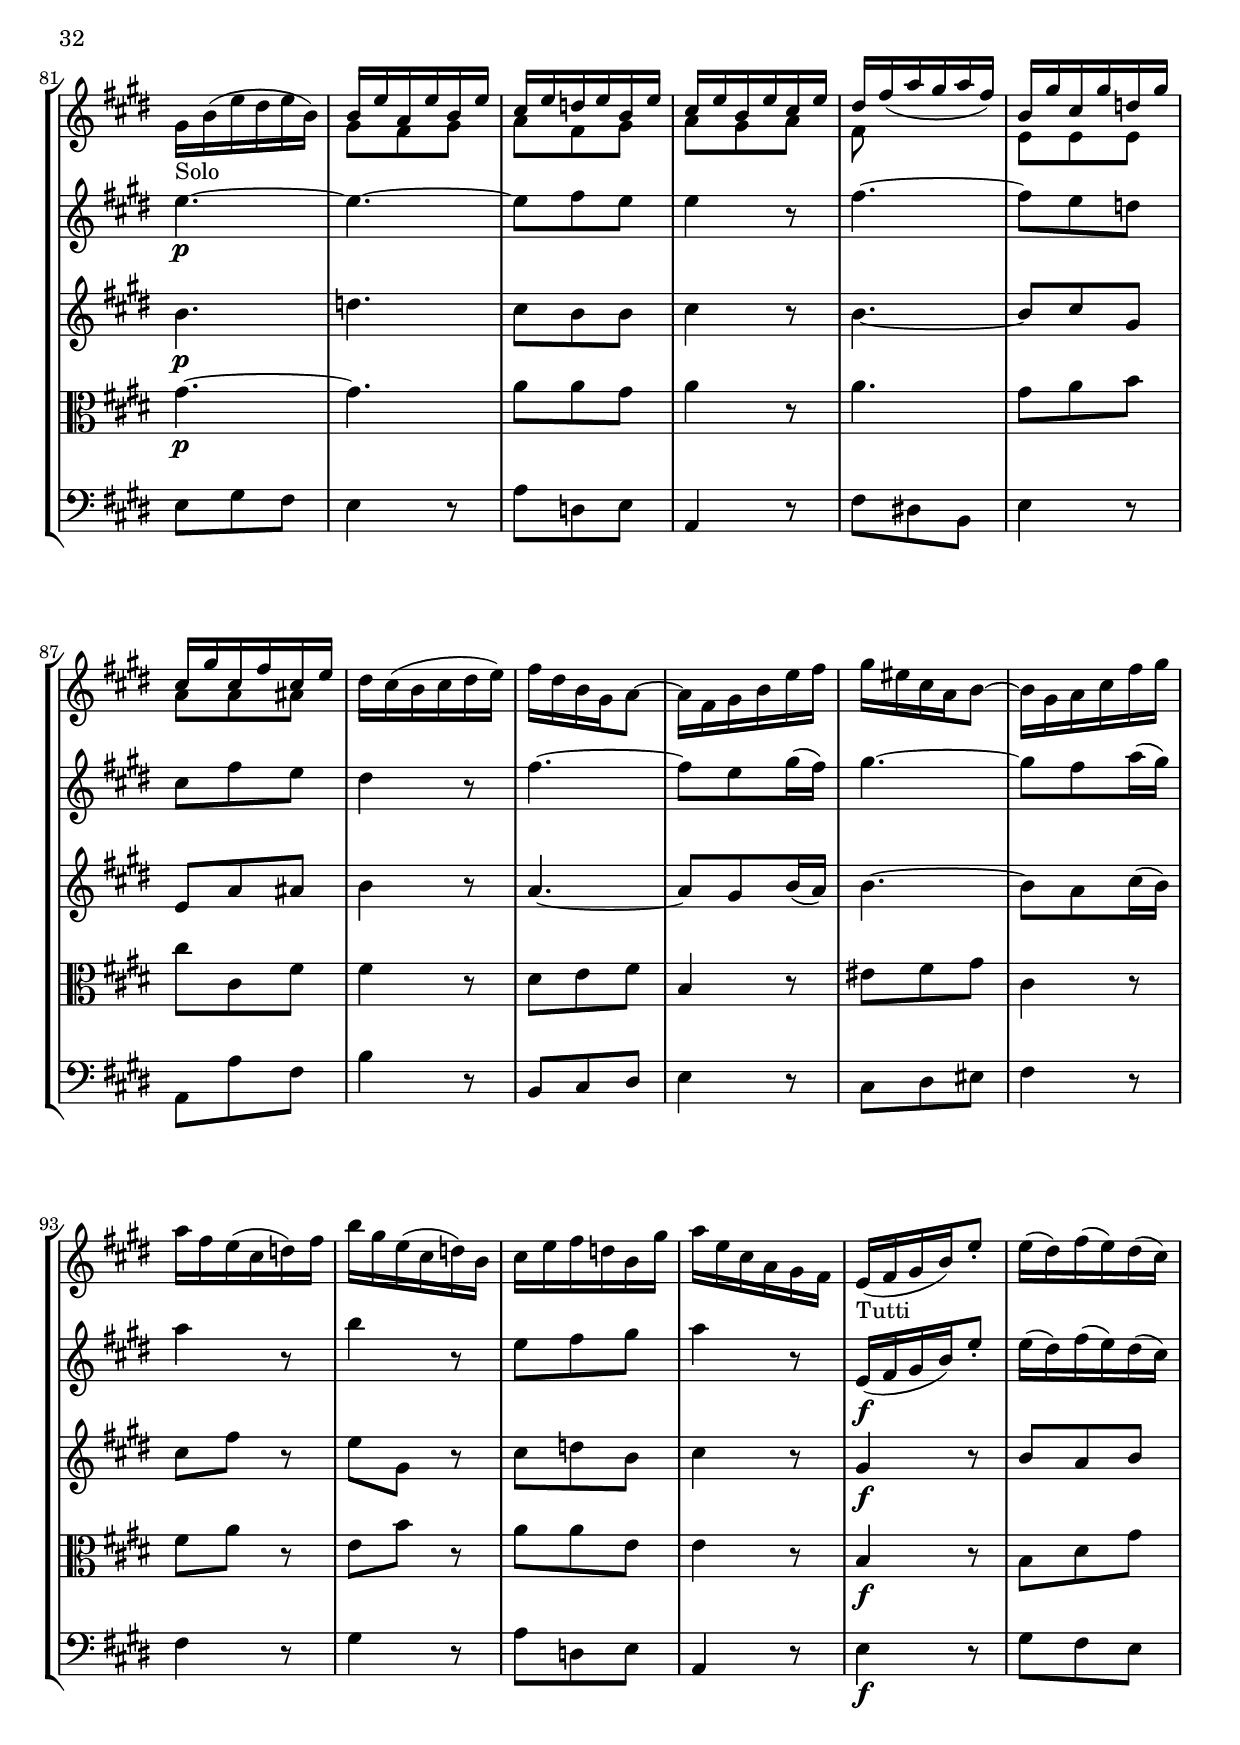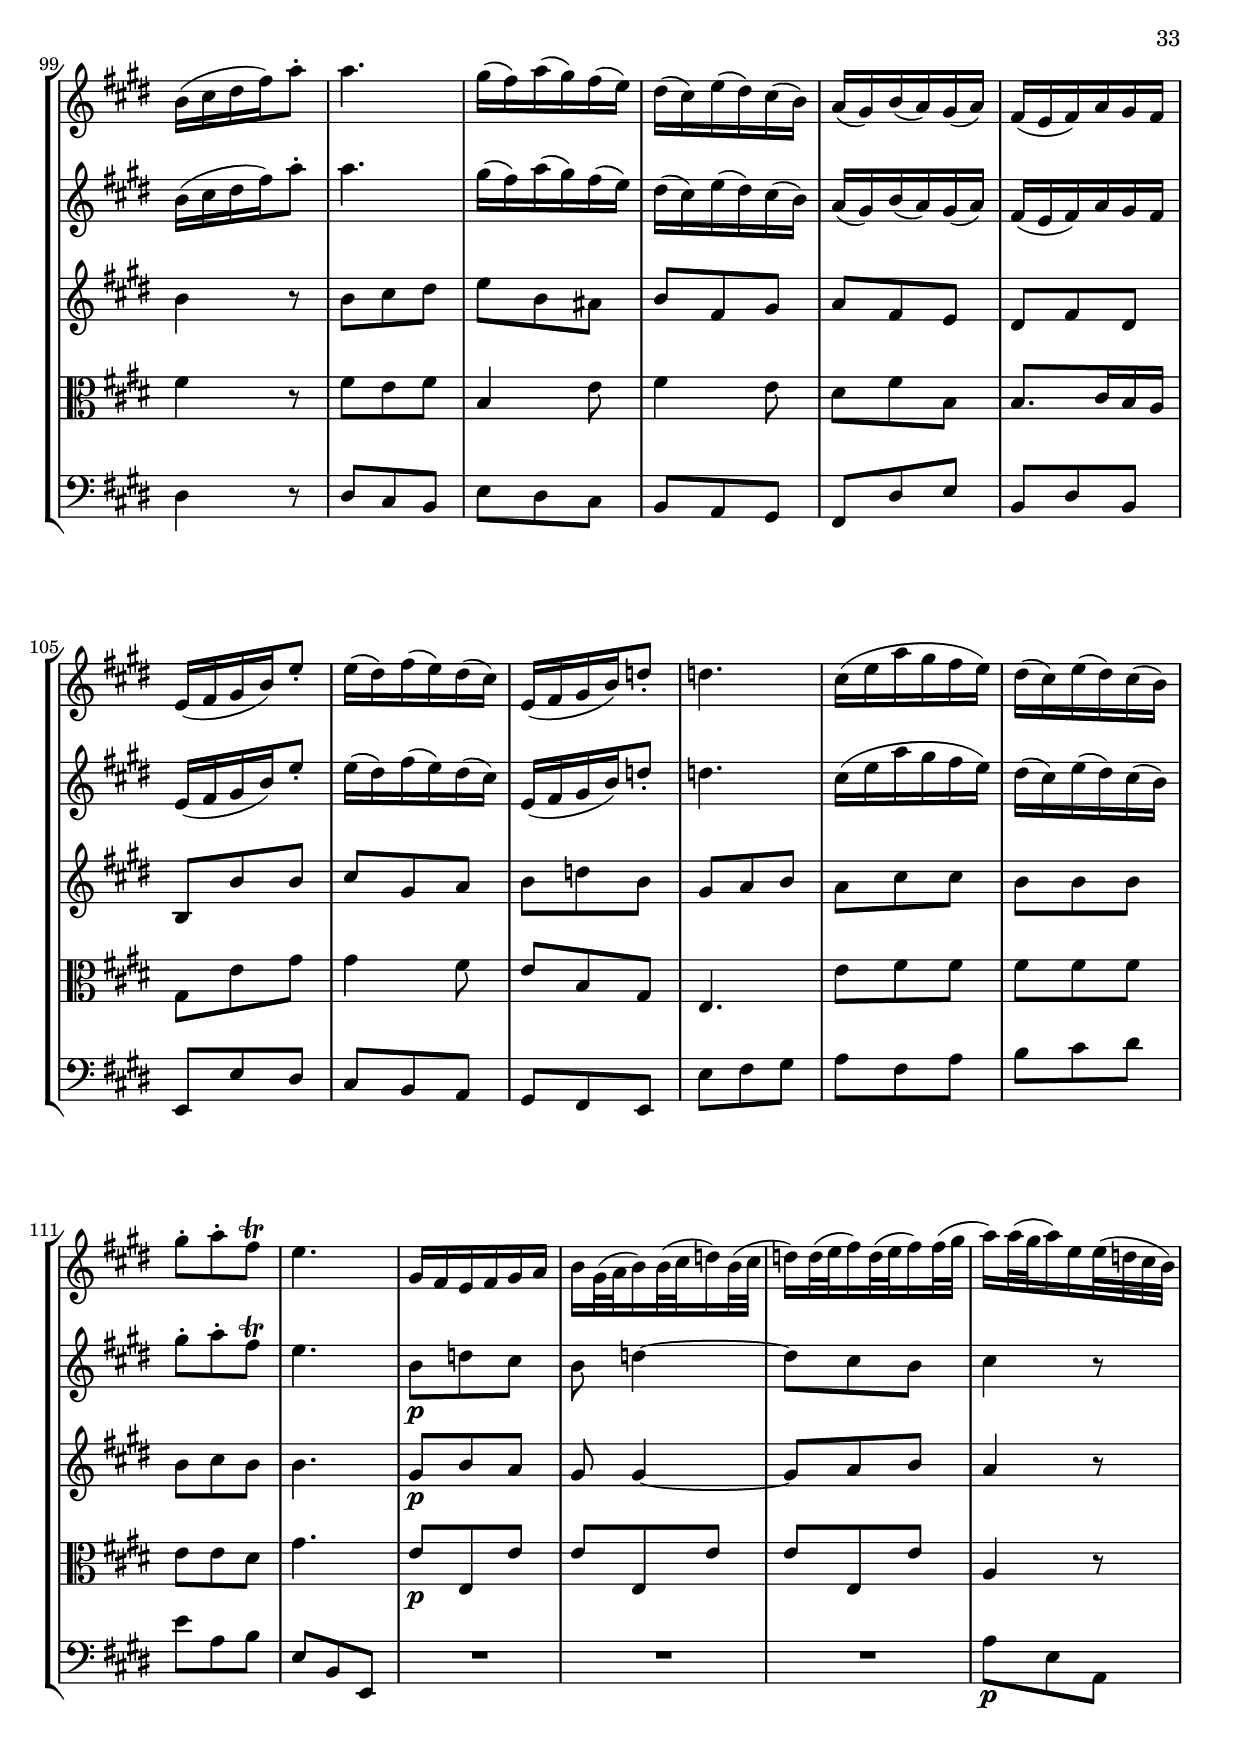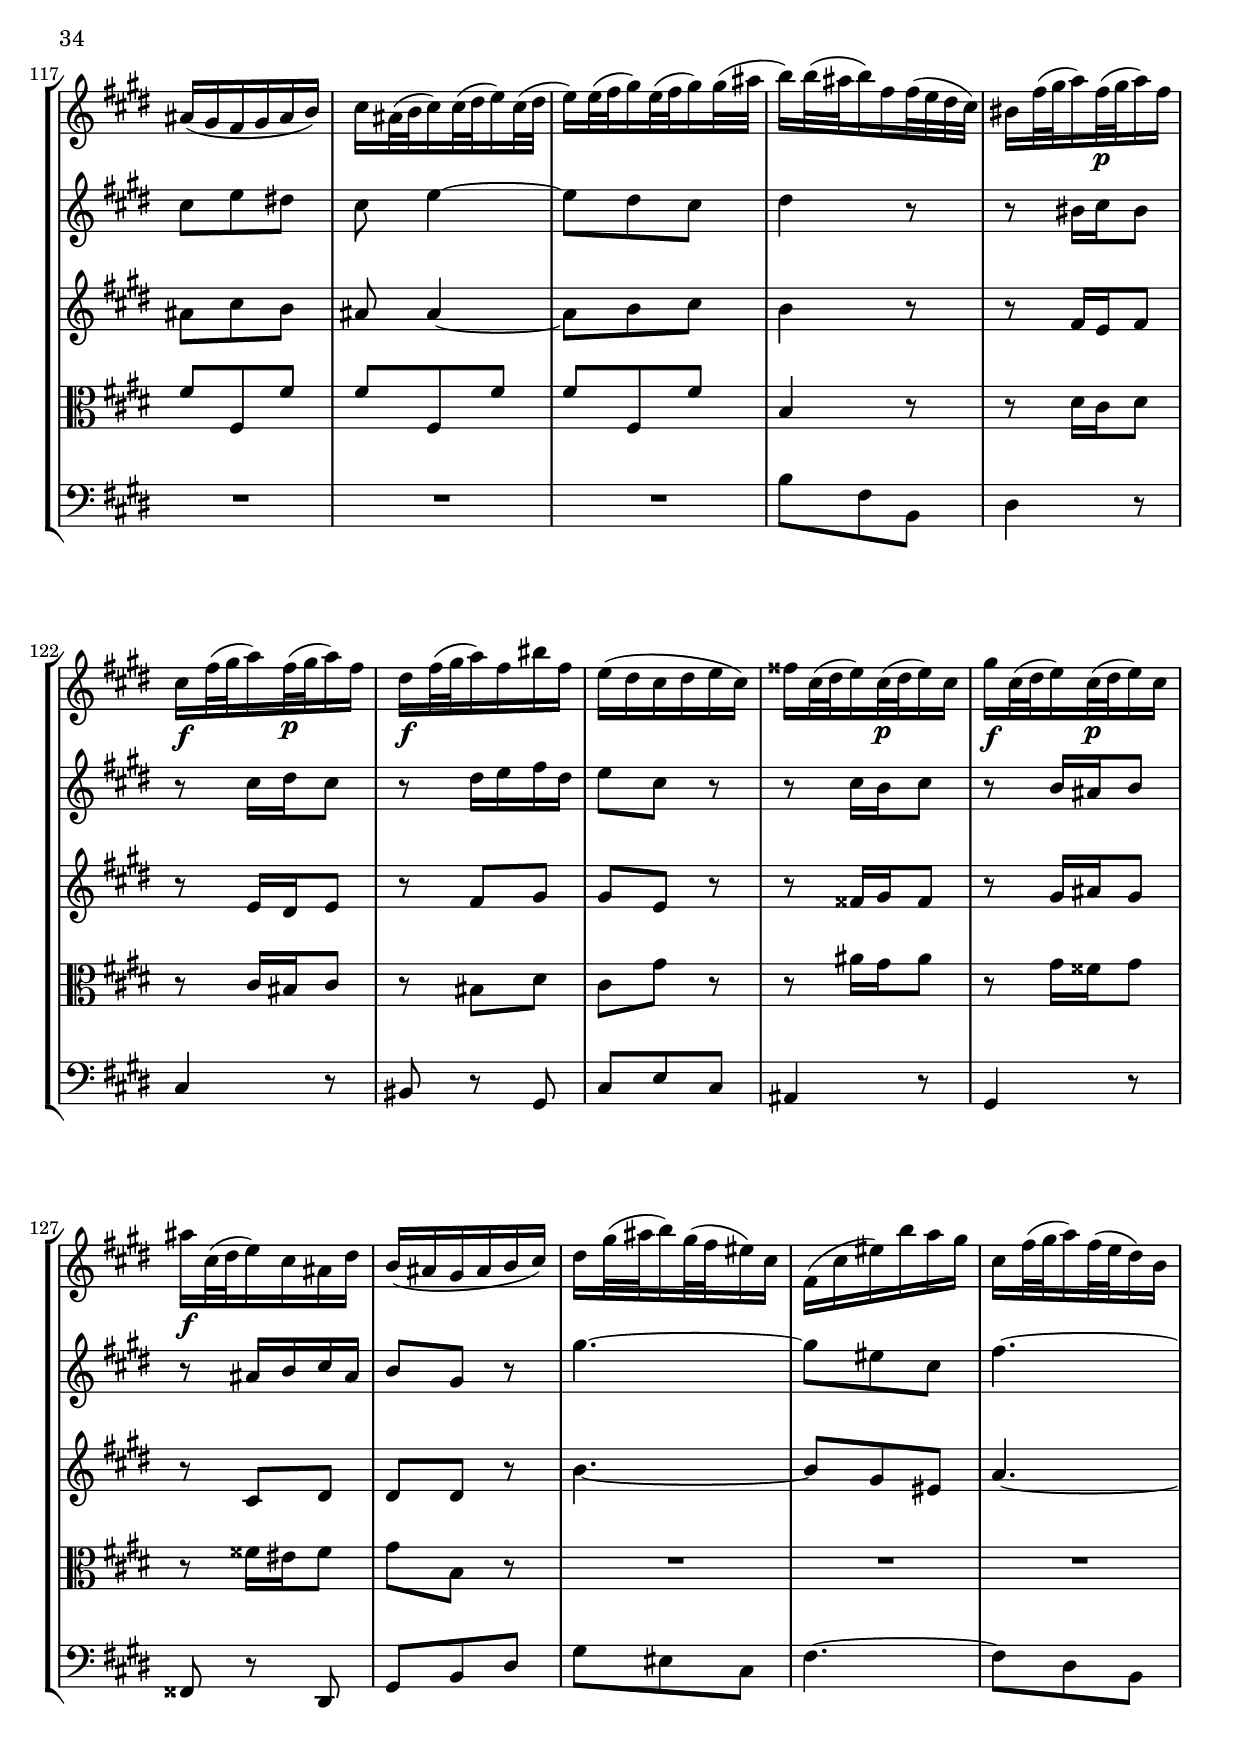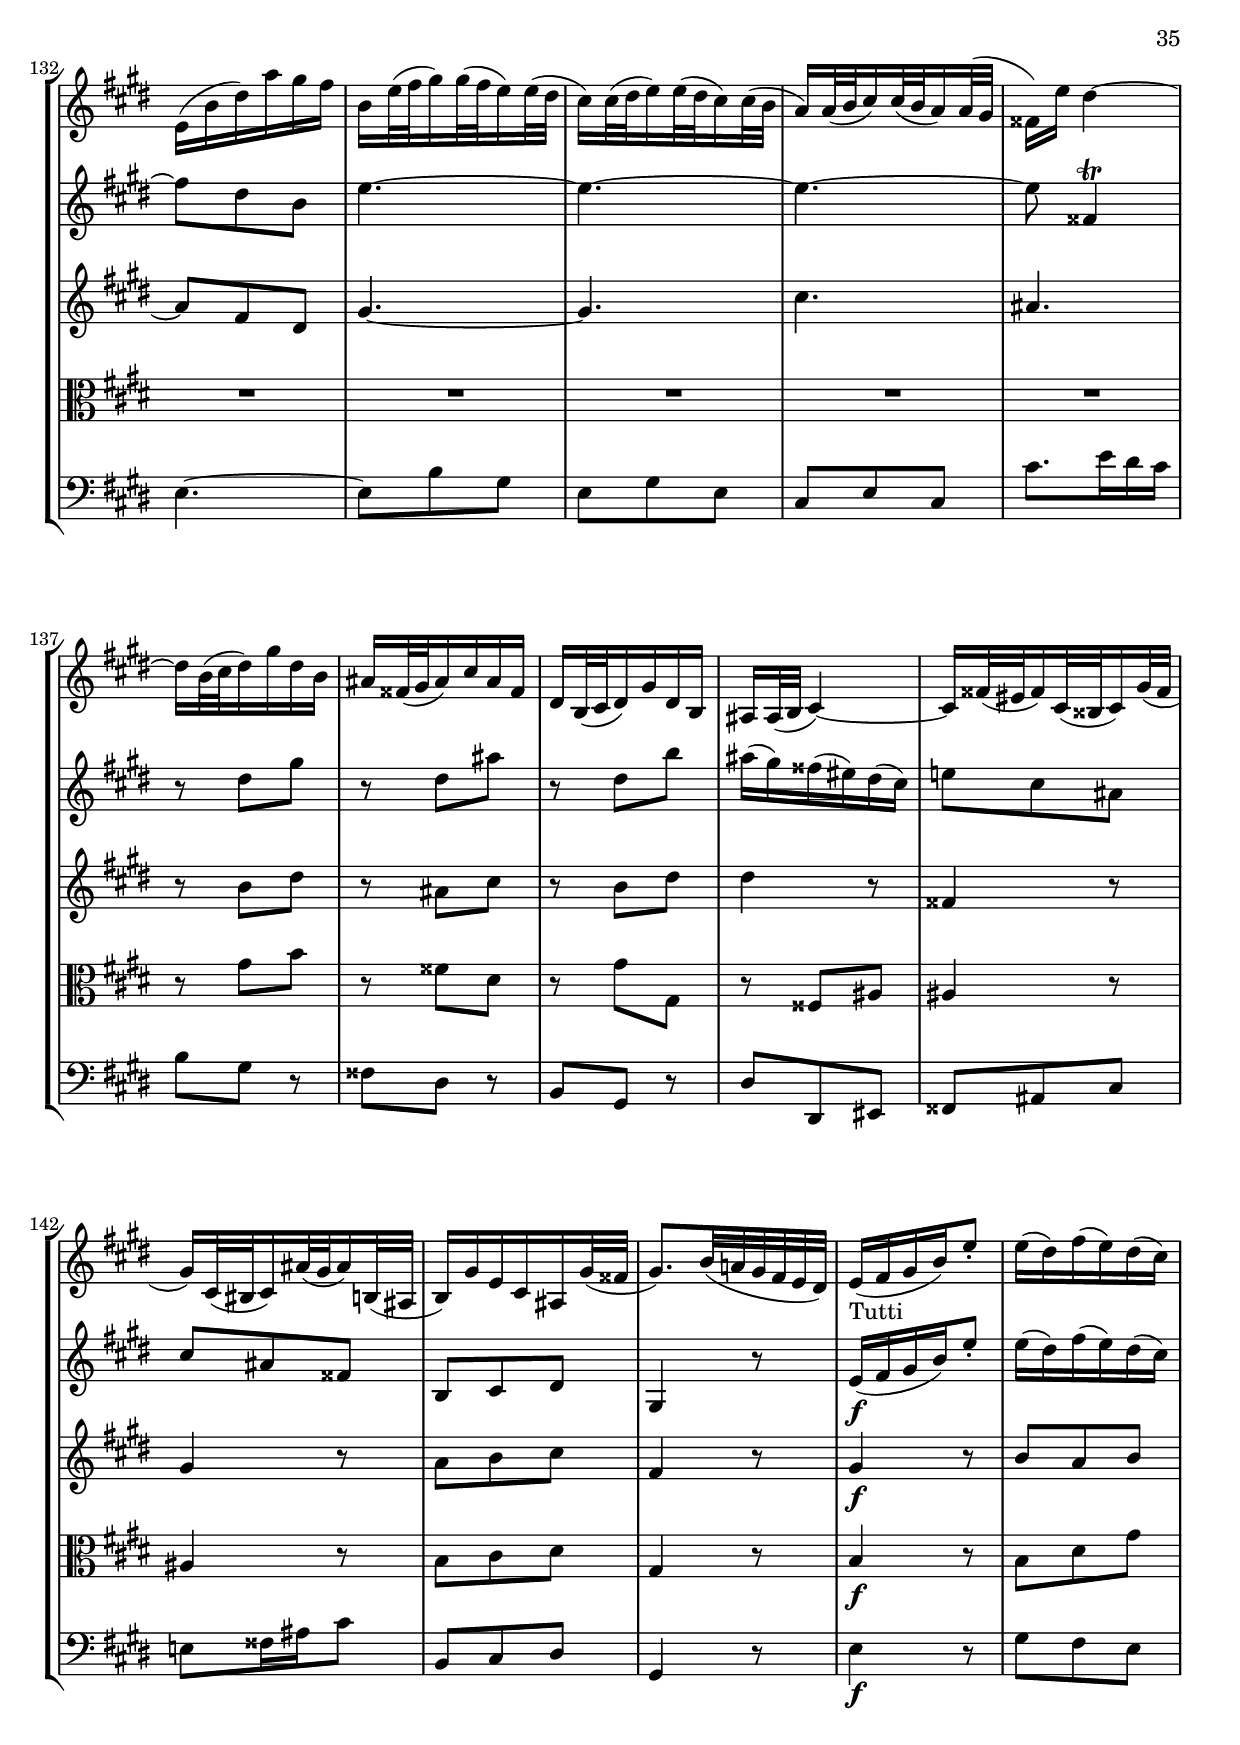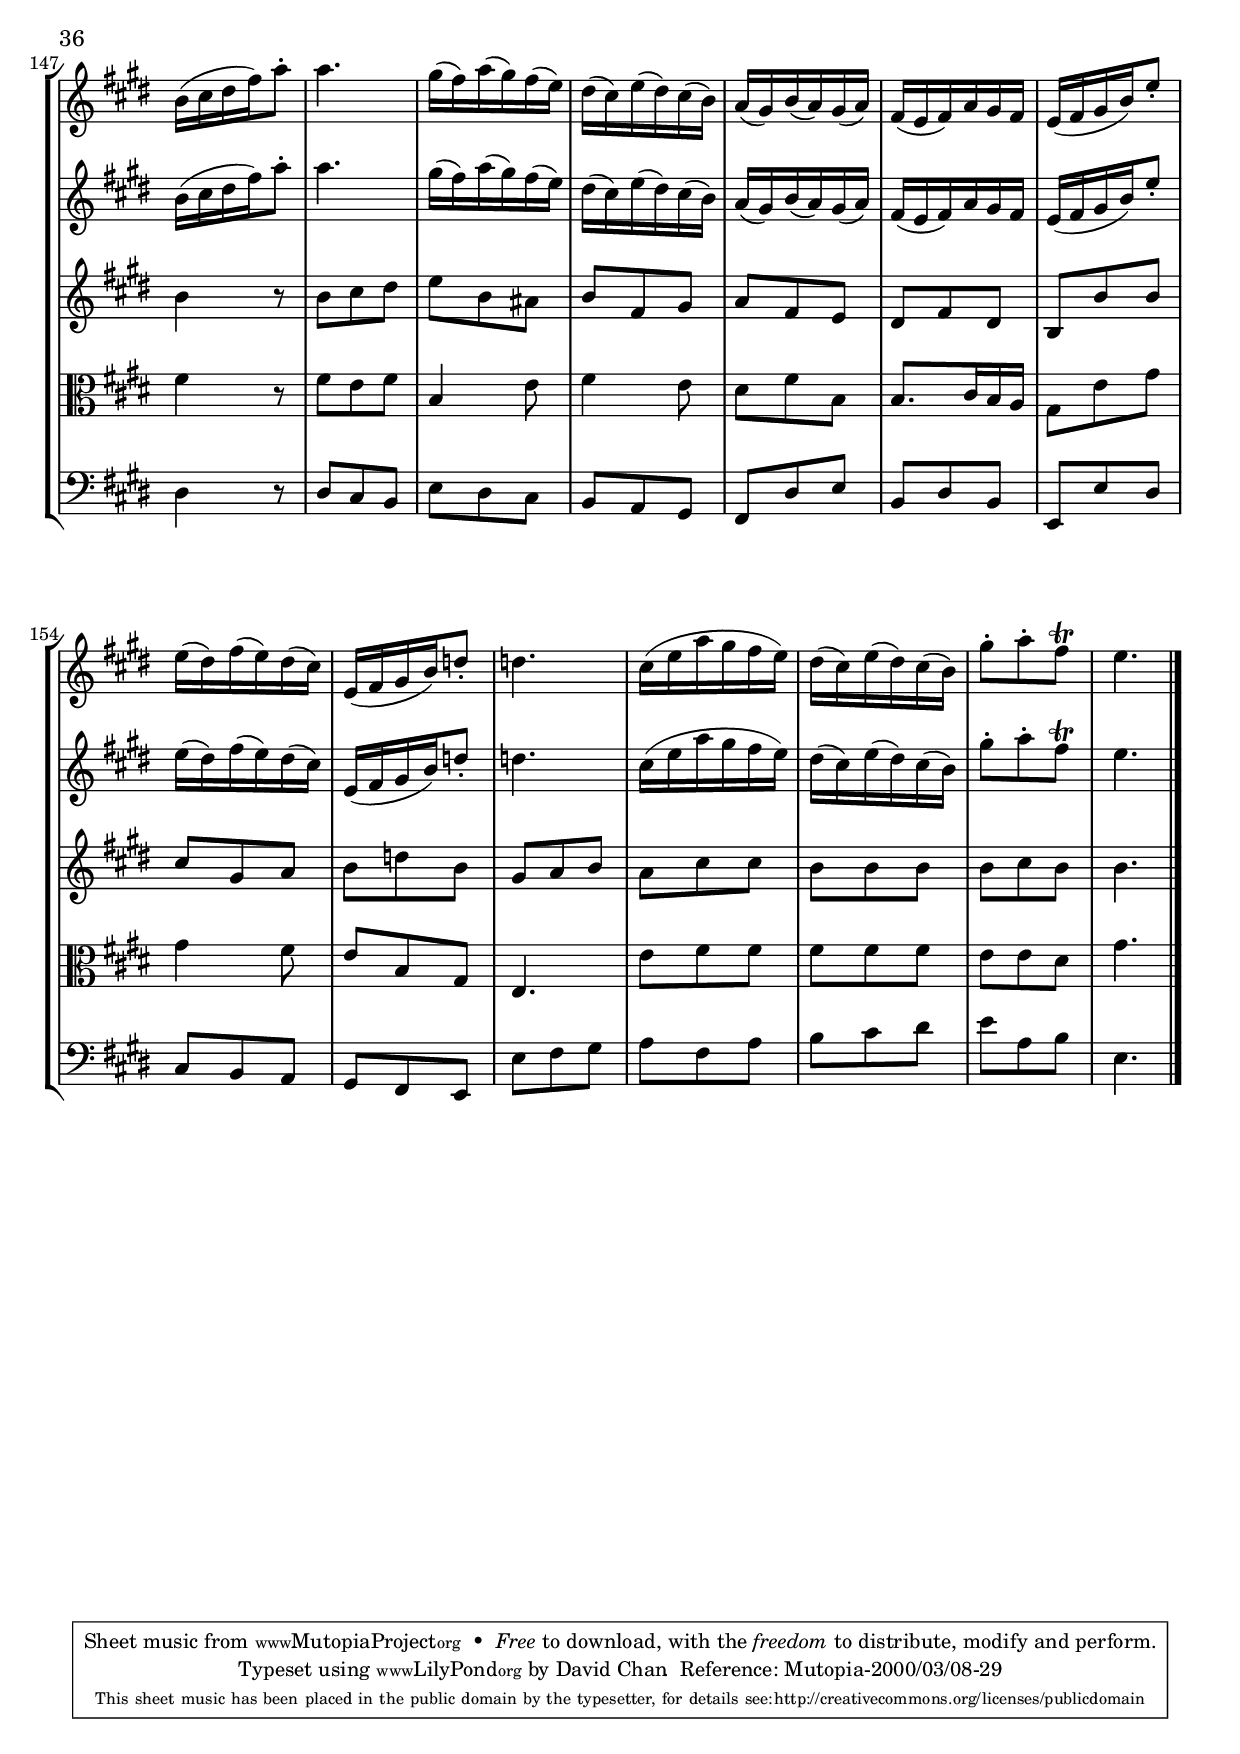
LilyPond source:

% This typesetting is dedicated to Shaka Sankofa, a.k.a. Gary Graham, a 
% juvenile murder defendant who was executed by Texas on the evening of
% Friday June 22, 2000 after 19 years on death row.

% The edition from which this was typed has orchestral accompaniment.
% I don't know if there's a piano arrangement which is out of copyright.

\header {
    \include "header.ly"
    subtitle = "for violin and strings (Score)"
    % Want "Score" to appear in subtitle
    filename = "score.ly"
}

\version "2.14.0"

\version "2.14.0"
%Solo violin, 1st movement

soloViolinBa =  \relative c' {
    e4-. gis-. b-. r8 gis16 a |
    b8 gis16 a b8 e b b16 a gis8 fis16 e |
    a( b cis  a) gis( a b  gis) fis  b[ cis dis] e fis gis a |
    b b b b b b b b  b gis eis cis b( cis  eis) gis |
    a a a a a a a a  a fis dis b a( b  dis) fis |
    gis gis gis gis gis gis gis gis  a( b cis  a) gis( a b  gis) |
    fis( gis a  fis) e( fis gis  e) dis( e fis  dis) a( b cis  a) |
    fis( gis a  fis) dis( e fis  dis) b4 r8 fis''16( gis32  a) |
    gis8.\trill fis32(  e) gis16(  fis) e(  dis) e8 b16 b cis cis dis dis |
    e e b b cis cis dis dis e fis gis e a fis b8 |
    gis\trill fis16 e gis(  fis) e(  dis) e4 r |

    e,4\f^"Solo" gis b r8 b |
    cis16( dis e  cis) b8. b16 cis( dis32  e) dis16( e32  fis) b,16(  dis) e(  gis) |
    a( gis fis  a) gis( fis e  gis) fis e dis cis b a gis fis |
    e4-.-"Tutti" gis-. b-. r8 gis16 a |
    b8 gis16 a b8 e b b16 a gis8 fis16 e |
    a16( b cis  a) gis( a b  gis) fis-"Solo"( a  b) dis fis dis cis b |
    a( b  dis) fis a gis fis e dis( e fis  dis) b( dis cis  b) |
    a'\p gis fis e dis( e fis  dis) b( dis cis  b) a'\pp gis fis e |
    dis( e fis  dis) b8 dis16\f^"Tutti" e fis8 dis16 e fis8 b |
    fis fis16 e dis8 dis16 cis fis-"Solo" b fis e dis( fis  dis) cis |
    b a' fis e dis( fis  dis) cis b gis' e dis cis( e  cis) b |
    ais( cis  e) gis fis8. e16 dis( fis ais  b) cis,( e ais  b) |
    b,( dis ais'  b) eis,,( cis' gis'  b) ais fis cis ais fis cis' dis e! |
    fis\f fis fis fis fis fis fis fis fis dis bis gis fis( gis  bis) dis |
    e e e e e e e e e cis ais fis e( fis  ais) cis |
    dis dis dis dis dis dis dis dis e( fis gis  e) dis( e fis  dis) |
    cis( dis e  cis) b( cis dis  b) ais( b cis  ais) e( fis gis  e) |
    cis( dis  e) cis ais b cis dis e fis gis ais b cis dis e32(  fis) |
    dis8 cis16 b cis8 b16 ais  b( dis32 e  fis16) b, gis' b, ais' b, |
    b'( ais32 gis  fis16) e dis32( e  fis16) cis32( dis  e16)
	    dis32( cis  b16) fis' dis b' fis dis b |
    fis b32( ais b16  fis) dis fis32( e fis16  dis) b2 ~ |
    b ~ b16 fis' b dis e cis fis8 |
    e16(  dis) cis(  b) dis(  cis) b(  ais) b4 r |

    r2 b,16( d  e) gis b gis fis e |
    d( e  gis) b d cis b a gis( a b  gis) e( gis fis  e) |
    d'\p cis b a gis( a b  gis) e( gis fis  e) d'\pp cis b a |
    gis( a b  gis) e8 gis16\f a b8 gis16 a b8 e |
    b b16 a gis8 fis16 e b' e b a gis( b  gis) fis |
    e d' b a gis( b  gis) fis e cis' a gis fis( a  fis) e |
    dis( fis  a) cis b8. a16 gis( b dis  e) fis,( a dis  e) |
    e,( gis dis'  e) ais,,( fis' cis'  e) dis b fis dis b  fis''[ gis a] |
    b-"Tutti" b b b b b b b b gis eis cis b( cis  eis) gis |
    a a a a a a a a a fis dis b a( b  dis) fis |
    gis gis gis gis gis gis gis gis a( b cis  a) gis( a b  gis) |
    fis( gis a  fis) e( fis gis  e) dis( e fis  dis) a( b cis  a) |
    fis( gis a  fis) dis( e fis  dis) b dis fis a b dis fis( gis32  a) |
    gis8 fis16 e fis8 e16 dis e( gis32 a  b16) e, cis' e, dis' e, |
    e'( dis32 cis  b16) a gis32( a  b16) fis32( gis  a16)
	    gis32( fis  e16) b' gis e' b gis e |
    b e32( dis  e16) b gis b32( a  b16) gis e2 ~ |
    e ~ e16 b' e gis a fis b8 |
    a16(  gis) fis(  e) gis(  fis) e(  dis) e4 r^"Fine" |
}

soloViolinBb =  \relative c' {
    gis''16-"(Solo)" cis,( bis  cis) gis cis dis bis
	    cis gis( a  fis) gis cis dis e |
    dis gis( fisis  gis) dis gis ais fisis gis dis( e  cis) dis gis fisis gis |
    cis,( bis  cis) fis gis eis fis cis d( b  cis) gis a fis gis a |
    bis, gis'( dis'  e) fis dis e cis bis( dis fis  a) gis fis e dis |
    e cis' e, cis' e, cis' e, cis' e, cis' e, cis' e, cis' e, cis' |
    dis, cis' dis, cis' dis, cis' dis, cis'
	    dis, cis' dis, cis' dis, cis' dis, cis' |
    dis, b' dis, b' dis, b' dis, b' d, b' d, b' d, b' d, b' |
    cis, b' cis, b' cis, b' cis, b' cis, b' cis, b' cis, b' cis, b' |
    cis, a' cis, a' cis, a' cis, a' cis, a' cis, a' cis, a' cis, a' |
    bis, a' bis, a' cis, a' cis, a' bis, a' bis, a' cis, a' cis, a' |
    dis, a' dis, a' dis, a' dis, a' dis, gis dis gis dis fis dis fis |
    dis e dis e dis e dis e cis e cis e cis e cis e |
    b eis b eis b eis b eis a, fis' a, fis' a, fis' a, fis' |
    a, dis a dis a dis a dis gis, e' gis, e' gis, d' gis, d' |
    gis, cis gis cis gis cis gis cis fis, dis' fis, dis' fis, cis' fis, cis' |
    fis, bis fis bis fis bis fis bis e, cis' e, cis' e, cis' e, cis' |
    fisis, cis' fisis, cis' fisis, cis' fisis, cis'
	    gis bis gis bis gis bis gis bis |

    cis4-.-"Tutti" e-. gis-. r8 e16 fis |
    gis8 e16 fis gis8 cis gis gis16 fis e8 dis16 cis |
    ais'-"Solo" e( dis  cis) fis, cis'( dis  e)
	    ais e( dis  cis) fis, cis'( dis  e) |
    b' fis dis b' fis dis b fis' dis b fis dis b8 dis'16 e |
    fis8 dis16 e fis8 b fis fis16 e dis8 cis16 b |
    gis' d( cis  b) e, b'( cis  d) gis d( cis  b) e, b'( cis  d) |
    a' e cis a' e cis a e' cis a e cis a8 cis16 d |
    e8 cis16 d e8 a e e16 d cis8 b16 a |
    d'( e d  b) cis( d cis  a) b  e,[ fis gis] a b cis d |
    e e e e e e e e e( g ais  b) cis g fis e |
    d d d d d d d d d e32( fis gis16  a) b fis e d |

    cis cis cis cis cis cis cis cis
	    d gis32( a  b16) gis cis, fis32( gis  a16) fis |
    b, e32( fis  gis16) e a, d32( e  fis16) d gis, d'( e  d) e(  d) e(  d) |
    gis, d'( e  d) e(  d) e(  d) gis, d'( e  d) e(  d) e(  d) |
    gis, d'( e  d) e(  d) e(  d) g, cis( e  cis) e(  cis) e(  cis) |
    g cis( e  cis) e(  cis) e(  cis) g cis( e  cis) e(  cis) e(  cis) |
    g cis( e  cis) e(  cis) e(  cis) fis, cis'( e  cis) e(  cis) e(  cis) |
    fis, cis'( e  cis) e(  cis) e(  cis) fis, cis'( e  cis) e(  cis) e(  cis) |
    fis, cis'( e  cis) e(  cis) e(  cis) fis, d'( b'  d,) b'(  d,) b'(  d,) |
    fis, d'( b'  d,) b'(  d,) b'(  d,) fis, d'( b'  d,) b'(  d,) b'(  d,) |
    fis, d'( b'  d,) b'(  d,) b'(  d,) eis, cis'( b'  cis,) b'(  cis,) b'(  cis,) |
    eis, cis'( b'  cis,) b'(  cis,) b'(  cis,)
	    eis, cis'( b'  cis,) b'(  cis,) b'(  cis,) |
    eis, cis'( b'  cis,) b'(  cis,) b'(  cis,) a'8 gis16 fis gis8 fis16 eis |
    fis fis e fis d fis cis fis d fis cis fis b, fis' a, fis' |
    gis, b d4 cis8 b16( a gis  fis) a( gis fis  eis) |
}

soloViolinBcLower = \context Staff  \relative c' {
    fis8 cis' fis a, gis16 b d fis \stemDown e8 e |    
    e d16 cis d8 d d cis16 b cis8 cis |
    dis r r e e16 cis ais fis ais(  cis) e(  dis) |
    e8 cis16 dis e8 e e dis16 cis dis8 b16 cis |
    d8 b16 cis d8 cis16 b cis8 a16 b cis8 b16 a |
    b8 r b b b b16 cis d8 cis16 b |
    cis8 r s2. |
}

soloViolinBcUpper = \context Staff  \relative c' {
    \stemUp
    s2. s8 gis'' |
    ais r r b gis r r a |
    a16 fis dis b gis'8 gis fis r r fis ~ |
    fis fis fis fis fis4 r |
    e8 e e e e r a a |
    a fis16 gis a8 gis16 fis gis8 r gis gis |
    gis a16 gis \stemNeutral fis(  e) dis(  cis) b(  gis) a(  fis) b,8 a'' |
}

soloViolinBd =  \relative c' {
    gis''16( a b  gis) fis( gis a  fis) e( fis gis  e) dis( e fis  dis) |
    cis( dis  e) b cis e dis fis e( fis  gis) b, cis e dis fis |
    e( fis  gis) dis e gis fis a gis( a  b) dis, e gis fis a |
    gis( a  b) gis a fis gis e dis( e  fis) dis e cis dis b |
    a( b  cis) gis a e fis dis b4 r8 dis' |

    ais'16 dis,( cis  dis) fisis, dis'( cis  dis) e cis( dis  b) cis ais' gis ais |
    b,( cis  dis) gis dis cis b ais gis( ais  b) dis b ais gis fis |
    e( fis  gis) cis gis fis e dis cis( dis  e) gis cis dis e cis |
    fisis cis ais' cis, fisis cis ais' cis,
	fisis cis ais' cis, fisis cis ais' cis, |
    gis' b, b' b, gis' b, b' b, gis' b, b' b, gis' b, b' b, |
    ais' dis, cis' dis, ais' dis, cis' dis,
	    ais' dis, cis' dis, ais' dis, cis' dis, |
    b' dis, dis' dis, b' dis, dis' dis, b' dis, dis' dis, b' dis, dis' dis, |
    e( dis  e) cis' cis( b  cis) ais ais( gis  ais) fisis fisis( gis  fisis) e |
    e( dis  e) cis cis( bis  cis) fisis,
	    <ais, fisis' cis'>4 r8 cis'16( dis32  e) |
    dis8\trill cis16(  b) dis( cis b  ais) gis2 ~ |
    gis ~ gis16 gis, fis' gis, e' gis, dis' gis, |
    e' cis( bis  cis) a'!4 %{my hint%} ~ a16 e( dis  e) cis'4 ~ |
    cis16 a( gis  a) e'4 ~ e16 dis( cis  e) ais4 ~ |
    ais16 gis( fisis  ais) cis4 ~ cis16 b ais cis e4 ~ |
    e16^"Adagio" dis( cis b ais gis fisis  gis)
	    e( dis cisis  dis) fisis, gis cisis, dis |
    b'4 ~ b16. ais32 gis fisis gis16 gis4 r^"D.C. al fine" |
}

soloViolinB =  {
    \soloViolinBa
    \bar "||"
    \soloViolinBb
    << \soloViolinBcLower \soloViolinBcUpper >>
    \soloViolinBd
    \bar "|."
}

soloViolinBMidi =  {
    \soloViolinBa

    \soloViolinBb
    << \soloViolinBcLower \soloViolinBcUpper >>
    \soloViolinBd

    \soloViolinBa
}

\version "2.14.0"
%Violin 1, 1st movement

violinBBa =  \relative c' {
    e4-. gis-. b-. r8 gis16 a |
    b8 gis16 a b8 e b b16 a gis8 fis16 e |
    a( b cis  a) gis( a b  gis) fis  b[ cis dis] e fis gis a |
    b b b b b b b b  b4 r |
    a16 a a a a a a a a4 r |
    gis16 gis gis gis gis gis gis gis  a( b cis  a) gis( a b  gis) |
    fis( gis a  fis) e( fis gis  e) dis( e fis  dis) a( b cis  a) |
    fis( gis a  fis) dis( e fis  dis) b4 r8 fis''16( gis32  a) |
    gis8.\trill fis32(  e) gis16(  fis) e(  dis) e8 b16 b cis cis dis dis |
    e e b b cis cis dis dis e fis gis e a fis b8 |
    gis\trill fis16 e gis(  fis) e(  dis) e4 r8 gis,16\p a |

    b8 gis16 a b8 e b b16 a gis8 fis16 e |
    R1 |
    R1 |

    e4\f gis-. b-. r8 gis16 a |
    b8 gis16 a b8 e b b16 a gis8 fis16 e |
    a16( b cis  a) gis( a b  gis) fis8 r r4 |
    dis4-.\p fis-. b-. r |
    fis-.\pp b-. dis-. r |
    r r8  dis16\f e fis8 dis16 e fis8 b | 
    fis fis16 e dis8 dis16 cis fis,2\p ~ |
    fis r2 |
    r r8 fis\p r fis |
    r fis r eis fis r r4 |
    
    fis'16\f fis fis fis fis fis fis fis fis4 r |
    e16 e e e e e e e e4 r |
    dis16 dis dis dis dis dis dis dis e( fis gis  e) dis( e fis  dis) |
    cis( dis e  cis) b( cis dis  b) ais( b cis  ais) e( fis gis  e) |
    cis( dis  e) cis ais b cis dis e fis gis ais b cis dis e32(  fis) |
    dis8 cis16 b cis8 b16 ais b4 r |
    r8 fis16\p fis gis gis ais ais b4 r |
    r2 r8 fis16\p fis gis gis ais ais |
    b b fis fis gis gis ais ais b cis dis b e cis fis8\f |
    e16(  dis) cis(  b) dis(  cis) b(  ais) b4 r |

    e,4-.\f gis-. b-. r |
    gis-.\p b-. e-. r |
    b-.\pp e-. gis-. r |
    r r8 gis,16\f a b8 gis16 a b8 e |
    b b16 a gis8 fis16 e b2 ~ |
    b r |
    r r8 b'\p r b |
    r b r ais b r r4 |
    b'16\f b b b b b b b b4 r |
    a16 a a a a a a a a4 r |
    gis16 gis gis gis gis gis gis gis a( b cis  a) gis( a b  gis) |
    fis( gis a  fis) e( fis gis  e) dis( e fis  dis) a( b cis  a) |
    fis( gis a  fis) dis( e fis  dis) b4 r8 fis''16( gis32  a) |
    gis8 fis16 e fis8 e16 dis e4 r |
    r8 b16\p b cis cis dis dis e4 r |
    r2 r8 b16\p b cis cis dis dis |
    e e b b cis cis dis dis e fis gis e a fis b8 |
    a16(  gis) fis(  e) gis(  fis) e(  dis) e4 r^"Fine" |
}

violinBBb =  \relative c' {
    cis4-.\p e-. gis-. r |
    b,-. dis-. gis-. r |
    a,-. cis-. fis-. r |
    gis,-. dis'-. gis-. r |
    gis'2 fisis4 gis |
    ais2. gis8 fisis |
    gis4 dis eis fis |
    gis2. fis8 eis |
    fis4 cis dis e |
    fis1 ~ |
    fis2 dis4 bis |
    gis1 ~ |
    gis2 fis ~ |
    fis e ~ |
    e fis4 a |
    dis,2 e ~ |
    e dis |

    cis'4-.\f e-. gis-. r8 e16 fis |
    gis8 e16 fis gis8 cis gis gis16 fis e8 dis16 cis |
    e,4-.\p ais-. cis-. r |
    b-.\f dis-. fis-. r8 dis16 e |
    fis8 dis16 e fis8 b fis fis16 e dis8 cis16 b |
    d,4-.\p gis-. b-. r |
    a-.\f cis-. e-. r8	cis,16 d |
    e8 cis16 d e8 a e e16 d cis8 b16 a |
    d'( e d  b) cis( d cis  a) b  e,[ fis gis] a b cis d |
    e e e e e e e e e4 r |
    d16 d d d d d d d d4 r |
    cis16 cis cis cis cis cis cis cis d8 r cis r |
    b r a r e4-.\p gis-. |
    b-. r8 gis16 a b8 gis16 a b8 e |
    b b16 a gis8 fis16 e a8 a, r a'16 gis |
    a8 a,16 b cis8 e  a[ e a cis] |
     e[ cis a g] fis4-. ais-. |
    cis-. r8 ais16 b cis8 ais16 b cis8 fis |
    cis cis16 b ais8 gis16 fis d'8 b, r b'16 ais |
    b8 b,16 cis d8 fis  b[ fis b d] |
     fis[ d b gis] cis,4-. eis-. |
    gis-. r8 eis16 fis gis8 eis16 fis gis8 cis |
    gis gis16 fis eis8 dis16 cis a''8\f gis16 fis gis8 fis16 eis |
    fis1\p |
    gis4 r8 cis,8\f b16( a gis  fis) a( gis fis  eis) |
    fis4 r r2 |
    R1 |
    r2 r4 r8 ais16\p b |
    cis8 e16 dis cis8 ais' b fis b, d16 cis |
    b8 d16 cis b8 gis'  a[ e a, cis] |
    fis8 dis16 e fis8 e16 dis e8 gis,16 a b8 a16 gis |
     a8[ cis fis a] a4 r8 a\f |

    gis16( a b  gis) fis( gis a  fis) e( fis gis  e) dis( e fis  dis) |
    cis( dis  e) b cis e dis fis e( fis  gis) b, cis e dis fis |
    e( fis  gis) dis e gis fis a gis( a  b) dis, e gis fis a |
    gis( a  b) gis a fis gis e dis2\p ~ |
    dis ~ dis4 r |
    ais-.\p cis-. e-. r |
    gis,-. b-. dis-. r |
    cis-. e-. gis-. r |
    dis1 ~ |
    dis ~ |
    dis ~ |
    dis |
    e ~ |
    e2 ~ e4 r8 e\f |
    dis8\trill cis16(  b) dis( cis b  ais) gis8 dis'16\p dis e e cis cis |
    dis dis b\f b cis cis ais ais b8 r r4 |
    r r16 e,\p d e cis4 r16 a' gis a |
    e4 r16 cis' b cis fisis,4 r16 e' dis e |
    cis4 r16 ais' gis ais fisis2 |
    R1 |
    R1^"D.C. al fine" |
}

violinBB =  {
    \violinBBa
    \bar "||"
    \violinBBb
    \bar "|."
}

violinBBMidi =  {
    \violinBBa

    \violinBBb

    \violinBBa
}

\version "2.14.0"
%Violin 2, 1st movement

violinCBa =  \relative c' {
    b4-. e-. gis-. r8 e16 fis |
    gis8 e16 fis gis8 b  gis[ e e gis] ~ |
    gis fis4 e8 dis4 r |
    dis'16 dis dis dis dis dis dis dis cis4 r |
    cis16 cis cis cis cis cis cis cis dis4 r |
    e16 e e e e e e e e8 r dis r |
    cis r b r a r fis gis |
    a fis16 gis a8 fis16 gis a4 r8 fis' |
    e b cis b e, b'4 a8 |
    gis b4 a8 gis dis'16 dis e e fis fis |
    b,8 cis cis b b4 r8 e,16\p fis |
    gis8 b, e e16 fis gis8 gis16 fis e8 b |
    R1 |
    R |
    b4-.\f e-. gis-. r8 e16 fis |
    gis8 e16 fis gis8 b gis e e gis ~ |
    gis fis4 e8 dis r r4 |
    b-.\p dis-. fis-. r |
    dis-.\pp fis-. b-. r |
    r r8 b16\f cis dis8 b16 cis dis8 fis |
     dis[ b b fis] dis2\p ~ |
    dis r |
    r r8 dis\p r dis |
    r dis r cis cis r r4 |
    ais'16\f ais ais ais ais ais ais ais bis4 r |
    cis16 cis cis cis b! b b b ais4 r |
    b16 b b b b b b b b8 r ais r |
    gis r fis r e r cis dis( |
     e) cis16 dis e8 cis16 b ais4 r8 cis' |
     b[ fis gis fis] fis4 r |
    r8 fis16\p fis gis gis ais ais b4 r |
    r2 r8 fis16\p fis gis gis ais ais |
    b8 fis4 e8 dis fis16 fis b b cis\f cis |
     b8[ dis, gis fis] fis4 r |
    
    b,4-.\f e-. gis-. r |
    e-.\p gis-. b-. r |
    gis-.\pp b-. e-. r |
    r r8 e,16\f fis gis8 e16 fis gis8 b |
     gis[ e e b] gis2\p ~ |
    gis r |
    r r8 gis' r gis |
    r gis r fis fis r r4 |
    dis'16\f dis dis dis dis dis dis dis cis4 r |
    cis16 cis cis cis cis cis cis cis dis4 r |
    e16 e e e e e e e e8 r dis r |
    cis r b r a r fis gis |
    a fis16 gis a8 fis16 gis a4 r8 fis' |
     e[ b cis b] b4 r |
    r8 b16\p b cis cis dis dis e4 r |
    r2 r8 b16\p b cis cis dis dis |
    e8 b4 a8 gis b16 b e e fis\f fis |
     e8[ gis, cis b] b4 r^"Fine" |
}

violinCBb =  \relative c' {
    cis4-.\p e-. gis-. r |
    b,-. dis-. gis-. r |
    a,-. cis-. fis-. r |
    gis,-. dis'-. gis-. r |
    cis2 ~  cis8[ dis cis b] |
    ais4 dis ~  dis8[ e dis cis] |
    dis4 b ~  b8[ cis b a!] |
    gis4 cis ~  cis8[ d cis b] |
    cis4 b a gis |
    fis cis' dis e |
    dis2. dis,4 |
    e2 e' |
    d4 cis2 cis4 |
    b1 |

    cis4 b a2 |
    gis1 |
    ais2 gis |
    gis4-.\f cis-. e-. r8 cis16 dis |
    e8 cis16 dis e8 gis  e[ cis cis gis] |
    e4-.\p ais-. cis-. r |
    fis,-.\f b-. dis-. r8 b16 cis |
    dis8 b16 cis dis8 fis  dis[ b b fis] |
    d4-.\p gis-. b-. r |
    e,-.\f a-. cis-. r8 a,16 b |
    cis8 a16 b cis8 e  cis[ a a e'] |
    fis b4 a8 gis4 r |
    cis16 cis cis cis cis cis cis cis ais4 r |
    b16 b b b b b b b b4 r |
    a16 a a a a a a a a8 r gis r |
    fis r e r e4-.\p gis-. |
    b-. r8 gis16 a b8 gis16 a b8 e |
    b b16 a gis8 fis16 e a8 a, r a'16 gis |
    a8 a,16 b cis8 e  a[ e a cis] |
     e[ cis a g] fis4-. ais-. |
    cis-. r8 ais16 b cis8 ais16 b cis8 fis |
    cis cis16 b ais8 gis16 fis d'8 b, r b'16 ais |
    b8 b,16 cis d8 fis  b[ fis b d] |
     fis[ d b gis] cis,4-. eis-. |
    gis-. r8 eis16 fis gis8 eis16 fis gis8 cis |
    gis gis16 fis eis8 dis16 cis  cis'8[\f d d cis] |
    cis4\p ais b2 ~ |
    b4 r8 eis,\f cis d4 cis8 |

    cis4 r r2 |
    R1 * 5 |
    r2 r4 r8 dis'\f |
    b r b r cis r gis r |
    a r a r gis gis4 fis8 |
    cis' dis16 dis cis cis fis fis e e dis dis cis cis fis fis |
    e4 r16 dis e cis b2\p ~ |
    b ~ b4 r |
    r ais-.\p cis-. e-. |
    r gis,-. b-. dis-. |
    r cis-. e-. gis-. |
    cis,1 |
    b |
    fisis |
    gis |
    ais ~ |
    ais2 ~ ais4 r8 ais\f |
    b ais16(  gis) b( ais gis  fisis) gis8 b16\p b cis cis ais ais |
    b b gis\f gis ais ais fisis fisis gis8 r r4 |
    r r16 cis,\p b cis a4 r16 cis' b cis |
    a4 r16 e' d! e cis4 r16 cis b cis |
    ais4 r16 cis b cis ais2 |
    R1 |
    R1^"D.C. al fine" |
}

violinCB =  {
    \violinCBa
    \bar "||"
    \violinCBb
    \bar "|."
}

violinCBMidi =  {
    \violinCBa

    \violinCBb

    \violinCBa
}

\version "2.14.0"
%Viola, 1st movement

violaBa =  \relative c' {
    gis4-. b-. e-. r8 b |
     e[ b e b]  e[ b b b] |
     e[ dis b b] b4 r |
    gis'16 gis gis gis gis gis gis gis eis4 r |
    fis16 fis fis fis fis fis fis fis fis4 r |
    b16 b b b b b b b cis8 r gis r |
    a r e r fis r dis e |
    fis dis16 e fis8 dis16 e fis4 r8 b |
    b a16 gis fis8 a gis gis4 fis8 |
    e gis4 fis8 e b'16 b e, e b b |
     e8[ gis a fis] gis4 r |
    R1 * 3 |
    gis,4-.\f b-. e-. r8 b |
     e[ b e b]  e[ b b b] |
     e[ dis b b] b4-.\p dis-. |
    fis-. r b,-.\pp dis-. |
    fis-. r b,-.\pp dis-. |
    fis-. r8 fis8\f  b[ fis b fis] |
     b[ fis fis dis] b2\p ~ |
    b r |
    r r8 b\p r ais |
    r gis r cis fis, r r4 |
    dis'16\f dis dis dis dis dis dis dis dis4 r |
    gis16 gis gis gis gis gis gis gis fis4 r |
    fis16 fis fis fis fis fis fis fis gis8 r dis r |
    e r b r cis r ais b( |
     cis) ais16 b cis8 ais16 b cis4 r8 fis |
    fis e16 dis cis8 e dis4 r |
    r8 b16\p b b b fis' fis fis4 r |
    r2 r8 dis16\p dis e e cis cis |
    dis8 dis4 cis8 b b'16 ais gis gis fis\f fis |
     fis8[ gis gis cis,] dis4 r |

    gis,-.\f b-. e-.\p gis-. |
    b-. r e,-.\pp gis-. |
    b-. r e,-. gis-. |
    b-. r8 b,\f  e[ b e b] |
     e[ b b gis] e2\p ~ |
    e r |
    r r8 e' r dis |
    r cis r fis, b r r4 |
    gis'16\f gis gis gis gis gis gis gis eis4 r |
    fis16 fis fis fis fis fis fis fis fis4 r |
    b16 b b b b b b b cis8 r gis r |
    a r e r fis r dis e |
    fis dis16 e fis8 dis16 e fis4 r8 b |
    b a16 gis fis8 a gis4 r |
    r8 e16\p e e e b' b b4 r |
    r2 r8 gis16\p gis a a fis fis |
    gis8 gis4 fis8 e16 e dis dis cis cis b\f b |
    b8 cis cis fis gis4 r^"Fine" |
}

violaBb =  \relative c' {
     cis8[\p( cis cis  cis)]  cis[( cis cis  cis)] |
     b[( b b  b)]  b[( b b  b)] |
     a[ a a a]  a[ a a a] |
     gis[ gis gis gis]  gis[ gis gis gis] |
    gis cis4 dis8 e4. gis8 |
    dis4 fisis gis2 ~ |
    gis8 b,4 cis8 d4. fis8 |
    cis4 eis fis2 ~ |
    fis8 fis4 eis8 fis4 cis |
    dis8 fis4 e!8 fis a4 cis8 |
    fis,8 dis4 fis8 gis gis,4 bis8 |
     cis[ e gis bis] cis gis4 a8 |
     b[ cis, eis gis] a2 ~ |
     a8[ b, dis fis] gis2 ~ |
     gis8[ a, cis e] a, a'4 fis8 ~ |
     fis[ gis, bis dis]  gis,[ cis e gis] |
     e[ cis ais cis] dis e fis4 |

    e-.\f gis-. cis-. r8 gis |
     cis[ gis cis gis]  cis[ gis gis e] |
    e4-.\p ais-. cis-. r |
    dis,-.\f fis-. b-. r8 fis |
     b[ fis b fis]  b[ fis fis dis] |
    d4-.\p gis-. b-. r |
    cis,-.\f e-. a-. r8 e, |
     a[ e a e]  a[ e e cis'] ~ |
    cis b e, e' e4 r |
     gis16[ gis gis gis]  gis[ gis gis gis] fis4 r |
     fis16[ fis fis fis]  fis[ fis fis fis] gis4 r |
     e16[ e e e]  e[ e e e] fis8 r cis r |
    d r e r  b[\p e e e] |
     e[ e e e]  e[ e e e] |
     e[ e e e]  e[ a, a a] |
     a[ a a a]  a[ a a a] |
     a[ a a a]  cis[ ais ais ais] |
     ais[ ais ais ais]  ais[ ais ais ais] |
     ais[ ais ais ais]  fis[ b b b] |
     b[ b b b]  b[ b b b] |
     b[ b b b]  gis[ cis cis cis] |
     cis[ cis cis cis]  cis[ cis cis cis] |
     cis[ cis cis cis]  fis[\f a b gis] |
    fis2\p d ~ |
    d4 r8 gis,\f fis a b gis |
    a4 r r2 |
    R1 * 5 |
    r2 r4 r8 fis'\f |
    e r fis r gis r gis r |
    e gis4 fis8 cis' b4 a8 |
    gis b16 b gis gis b b b b a a gis gis b b |
    b4 r16 a b gis fis2\p ~ |
    fis ~ fis4 r |
    r2 gis4-.\p fisis-. |
    dis-. r gis-. b-. |
    gis-. r cis,-. e-. |
     dis8[ dis dis dis]  dis[ dis dis dis] |
     dis[ dis dis dis]  dis[ dis dis dis] |
     dis[ dis dis dis]  dis[ dis dis dis] |
     dis[ dis dis dis]  dis[ dis dis dis] |
    cis1 ~ |
    cis2 cis4 r8 cis\f |
    b e4 dis8 b r r4 |
    r8 dis16\f dis e e cis cis dis8 r r4 |
    r16 e\p dis e cis4 r16 cis b %{ or bis %} cis a4 |
    r16 cis' b cis a4 r16 b ais gis fisis4 |
    r16 b ais gis fisis8 dis dis2 |
    R1 |
    R1^"D.C. al fine" |
}

violaB =  {
    \violaBa
    \bar "||"
    \violaBb
    \bar "|."
}

violaBMidi =  {
    \violaBa

    \violaBb

    \violaBa
}

\version "2.14.0"
%Continuo, 1st movement

continuoBaMain =  \relative c' {
    e,4-. e,-. e'-. r8 e, |
    e' gis16 fis e8 gis16 fis e8 gis16 fis e8 dis |
     cis[ dis e e,] b'4 r |
    gis16 a b cis dis e fis gis cis,4 r |
    fis,16 gis a b cis dis e fis b,4 r |
    e,16 fis gis a b cis dis e cis8 cis'4 b8 |
    a a,4 gis8 fis fis'4 e8 |
    dis2 ~ dis16 e fis dis b8 dis |
     e[ gis a b] cis gis16 gis a a b b |
    cis cis gis gis a a b b cis cis b b cis cis dis dis |
     e8[ cis a b] e,4 r |
    r2 e4-.\p gis-. |
    a-. r16 gis fis e a4 r8 gis |
     fis[ dis e e,] b'4 r |
    e4-.\f e,-. e'-. r8 e, |
    e' gis16 fis e8 gis16 fis e8 gis16 fis e8 dis |
    cis dis e e, b'4\p r8 b' |
    b b, r b' b b, r b' |
    b b, r b' b b, r4 |
    r r8 b\f b' dis16 cis b8 dis16 cis |
    b8 dis16 cis b8 b, b'\p dis16 cis b8 fis |
    b dis16 cis b8 fis gis cis16 b ais8 gis |
     fis[ gis ais fis] b r ais r |
    gis r cis, r fis4 r |
    dis16\f e fis gis ais b cis dis gis,4 r |
    cis,16 dis e fis gis ais b cis fis,4 r |
    b,16 cis dis e fis gis ais b gis8 gis,4 fis8 |
    e e'4 dis8 cis cis'4 b8 |
    ais2 ~  ais8[ fis gis ais] |
    b  dis,16[ dis] e e fis fis b,8  dis[\p e fis] |
    gis8  dis16[\p dis] e e fis fis b,4 r |
    R1 |
    r8 dis16\p dis e e fis fis gis gis fis fis gis gis ais\f ais |
     b8[ gis e fis] b,4 r |

    e-.\f e,-. e'-. r8 e\p |
    e e, r e' e e, r e' |
    e e, r e' e e, r4 |
    r r8 e\f e' gis16 fis e8 gis16 fis |
    e8 gis16 fis e8 e, e' gis16 fis e8 b |
    e gis16 fis e8 b cis fis16 e dis8 cis |
     b[ cis dis b] e r dis r |
    cis r fis, r b4 r |
    gis16\f a b cis dis e fis gis cis,4 r |
    fis,16 gis a b cis dis e fis b,4 r |
    e,16 fis gis a b cis dis e cis8 cis'4 b8 |
    a a,4 gis8 fis fis'4 e8 |
    dis2 ~  dis8[ cis dis b] |
    e gis,16 gis a a b b e,8  gis'[\p a b |
    cis] gis,16 gis a a b b e,4 r |
    R1 |
    r8 gis16 gis a a b b cis cis b b cis cis dis\f dis |
}
continuoBaLastbarB =  \relative c' {
     e,8[ cis a b] e,^"Fine"  gis'16[\p fis] e8 dis |  
}
continuoBaLastbarC =  \relative c' { % for midi version
    e,8 cis a b e,4 r |
}

continuoBb =  \relative c' {
    cis,8 gis'4 fis8  e[ cis e a] |
    b, dis'4 cis8  b[ gis b e] |
    a,,8 a'4 gis8  fis[ e dis fis] |
    gis, bis'4 cis8  dis[ cis bis gis] |
     cis[ cis b! b]  ais[ ais gis gis] |
     fisis[ fisis dis dis]  gis[ gis gis, gis] |
     gis'[ gis a! a]  gis[ gis fis fis] |
     eis[ eis cis cis]  fis[ fis fis, fis] |
     fis'[ fis gis gis]  fis[ fis e e] |
     dis[ dis e e]  dis[ dis cis cis] |
     bis[ bis dis dis]  bis[ bis gis gis] |
     cis[ cis dis dis]  e[ e fis fis] |
     gis[ gis cis, cis]  fis[ fis a a] |
     b[ b b, b]  e[ e gis gis] |
     a[ a gis gis]  a[ a fis fis] |
     gis[ gis gis gis]  gis[ gis gis gis] |
     gis[ gis gis gis]  gis,[ gis gis gis] |
    cis4-.\f cis,-. cis'-. r8 cis |
    cis' e16 dis cis8 e16 dis cis8 e16 dis cis8 cis, |
    fis\p fis, r fis' fis fis, r fis' |
    b4-.\f b,-. b'-. r8 b, |
    b' dis16 cis b8 dis16 cis b8 dis16 cis b8 b, |
    e\p e, r e' e e, r e' |
    a4-.\f a,-. a'-. r8 a, |
    a' cis16 b a8 cis16 b a8 cis16 b a8 a, |
    fis gis a4 e r |
    cis'16 d e fis gis a b cis fis,4 r |
    b,16 cis d e fis gis a b e,4 r |
    a,16 b cis d e fis gis a fis,8 fis'4 e8 |
     d[ b cis d] e\p e, r e' |
    e e,16 fis gis8 b  e[ b e gis] |
     b[ gis e gis] a,4-. cis-. |
    e-. r8 cis16 d e8 cis16 d e8 a |
    e e16 d cis8 b16 a ais4 r8 fis' |
    fis fis,16 gis ais8 cis  fis[ cis fis ais] |
     cis[ ais fis ais] b,4-. d-. |
    fis-. r8 d16 e fis8 d16 e fis8 b |
    fis fis16 e d8 cis16 b eis,4 r8 cis' |
    cis cis,16 dis eis8 gis  cis[ gis cis eis] |
     gis[ eis cis eis]  fis[\f d b cis] |
    a\p ais r fis' b a! gis fis |
     eis[ gis16 fis eis8] cis\f  fis[ d b cis] |
    fis,4-.\p a-. cis-. r8 cis |
    fis,4-. b-. e-. r8 fis |
    b,4-. e-. ais-. r8 cis16 b |
    ais8 cis16 b ais8 fis b b, b' b16 a |
    gis8 b16 a gis8 e  a[ gis fis a] |
     dis,[ fis b, b']  e,[ b e, e'] |
     a[ gis a fis] dis4 r8 b\f |
    e e'4 dis8 cis cis,4 b8 |
    a gis16 gis a a b b cis cis gis gis a a b b |
    cis cis b b cis cis dis dis e e b b cis cis dis dis |
    e e gis gis cis cis a a b2\p ~ |
    b ~ b8  b,[ ais gis] |
     fisis[ fisis fisis fisis]  fisis[ fisis fisis fisis] |
     gis[ gis gis gis]  gis[ gis gis gis] |
     cis[ cis cis cis]  cis[ cis cis cis] |
    dis4-. fisis-. ais-. r |
    dis, gis-. b-. r |
    dis, fisis8 ais cis4 r |
    dis, gis8 b dis4 r |
    fisis,,1 ~ |
    fisis2 ~ fisis4 r8 fisis' |
     gis[ e cis dis] gis, r r4 |
    r2 r8 gis16\p gis ais ais bis bis |
     cis8[ cis cis cis]  cis[ cis cis cis] |
     cis[ cis cis cis]  ais[ ais ais ais] |
     fisis[ fisis fisis fisis] dis2 |
}

continuoBcLower = \context Staff  \relative c' {
    R1 |
    R1 |
}
continuoBcUpper = \context Staff  \relative c' {
    \set Staff.fontSize = #-1
    r2 r8 \stemUp ais b gis |
    cisis, r dis dis, gis4 r^"D.C. al fine" |
}

continuoB =  {
    \continuoBaMain
    \continuoBaLastbarB
    \bar "||"
    \continuoBb
    << \continuoBcLower \continuoBcUpper >>
    \bar "|."
}

continuoBMidi =  {
    \continuoBaMain
    \continuoBaLastbarB

    \continuoBb
    << \continuoBcLower \continuoBcUpper >>

    \continuoBaMain
    \continuoBaLastbarC
}


\version "2.14.0"
%Solo violin, 2nd movement

soloViolinCa =  \relative c' {
    R2. * 6 |
    gis''2. ~ |
    gis ~ |
    gis16 cis,32( bis cis16  dis) e cis32( bis cis16  dis) e gis,( fis  gis) |
    bis,(  dis) fis(  gis) bis(  dis) fis(  a) gis16.\trill fis32 e16( fis32  dis) |
    e8 cis r16 e32( dis e16  gis) e cis( bis  cis) |
    fis, cis' a'8 ~ a16 dis,32( cis dis16  fis) dis b( ais  b) |
    e, b' gis'8 ~ gis16 gis32( fis gis16  b) gis e32( fis gis b  a16) |
    a(  fis) fis(  a) dis, fis( b,  gis') e8.\trill fis32 dis |
    e16 b32( a b16  e) e gis,32( fis gis16  b) b16 e,32( dis e16  gis) |
    bis4 ~ bis16 dis32( cis dis16  fis) fis dis( cis  bis) |
}

soloViolinCbLower = \context Staff  \relative c' {
    % Apparently you can't put two lines on the same staff if both lines
    % start with \stem(up|down|both directions.)
    cis'16 e32( dis e16  gis) gis cis32( bis cis16  gis) gis(  e) dis\trill(  cis)|
    \stemDown b4 ~ b16 gis'32( fis gis16  b) \stemNeutral b(  d) cis( d32  b) |
    cis16(  a) gis(  fis) fis( a32  fis) e16(  d) d( fis32  d) cis16\trill(  bis) |
    \stemDown bis4 \stemNeutral r8 fis' e16.\trill dis32 cis16( dis32  bis) |
}

soloViolinCbUpper = \context Staff  \relative c' {
    s2. |
    \stemUp eis'4 ~ eis16 s s8 s4 |
    s2. |
    \stemUp a8 gis s2 |
}

soloViolinCc =  \relative c' {
    cis'16 e32( dis e16  cis) a16 cis32( bis cis16  a) fis e' dis( e32  cis) |
    bis2\fermata r4 |
    e16\p(  dis) gis(  fis) e(  dis) cis(  bis) e(  dis) cis(  b) |
    a(  gis) cis(  b) a( gis fisis  gis) cis( bis e  dis) |
    dis4 ~ dis16 fisis fisis(  gis) gis4 ~ |
    gis16 e e(  cis) fisis,(  e') dis( e32  cis) b8\trill( ais16  gis) |
    gis( b32 ais b16  dis) b( gis32 fisis gis16  dis) gis,4 |
    b'4 ~ b16 cis32( dis e16  fis) gis( a32 b  a16) gis |
    b,4 ~ b16 b32( cis dis16  e) fis( gis32 a  gis16) fis |
    b,8 ais\trill ~ ais16 ais32( b cis16  dis) e( fis32 gis  fis16) e |
    dis( e32 fis  dis16) cis b( dis32 cis  b16) fis dis fis32( e dis cis  b16) |
    b'2. |

    b16 cis32( b a16 b32  gis) a16 fis32( gis a16  cis) fis a32( gis fis16  dis16)|
    bis dis fis8 ~ fis16 a32( gis  a16) fis32(  dis) bis'8.\trill bis16 |
    cis e32( dis  e16) cis bis(  cis) fisis,(  gis) dis(  e) bis(  cis) |
    cis, cis'32( dis e16  fis) gis e32( fis gis16  a) b e, d'8 ~ |
    d16 cis32( b cis16  a) fis a32( gis  a16) cis, e,( b'  a') gis |
    a,,(  cis) e(  gis) a(  cis) e(  gis) a4 ~ |
    a16 fis32( gis a16  fis) dis b32( cis dis16  b) fis(  a) b(  dis) |
    gis e32( fis gis16  e) cis a32( b cis16  a) e(  gis) a(  cis) |
    fis a32( gis fis16  e) dis fis32( e dis16  cis) bis a'( gis a32  fis) |
    e8\trill dis16(  cis) r e32( dis e16  gis) e(  cis) a(  gis) |
    fis( bis  a'8) r16 dis,32( cis dis16  fis) dis(  bis) cis(  dis) |
    e,( cis'  gis'8) r16 cis,32( bis cis16  e) cis(  b) a(  gis) |
    fis a32( b cis16  dis) e fis gis a dis, a( gis  fis) |
    e gis32( a b16  cis) dis e fis gis cis, gis( fis  e) |
    dis a'32( gis fis16  cis') bis dis32( e fis16  a) gis fis( e fis32  dis) |
    gis16( e  cis8)\trill ~ cis16 b d(  cis) fis(  eis) gis(  fis) |
    fis4 ~ fis16(  eis) a(  gis) b(  ais) cis(  bis) |
    bis fis32( gis  a8) ~ a16 gis32( fis  gis16) a dis,8.\trill cis16 |
    cis2 r4 |
    R2. * 6 |
    \bar "||"
}

soloViolinC =  {
    \soloViolinCa
    << \soloViolinCbLower \soloViolinCbUpper >>
    \soloViolinCc
}

\version "2.14.0"
%Violin 1, 2nd movement

violinBC =  \relative c' {
    gis'2.-"sempre piano" ~ | % want \p instead of "piano"
    gis |
    gis |
    fis |
    e2 ~ e16 cis' cis(  a) |
    a(  fis) fis(  dis) dis cis bis cis gis'8 gis, |
    e''4 r8 e16 dis e8 cis |
    fis4 r8 fis16 e fis8 dis |
    gis4 r8 gis16 fis gis8 cis, |
    dis gis, r4 r |
    e' r8 e16 dis e8 e |
    e4 r8 dis16 cis dis8 dis |
    d4 r8 d16 cis d8 b |
    e16(  cis) cis(  a) a cis b8 gis\trill fis16(  e) |
    e4 r r |
    fis' r8 bis,16 ais bis8 dis |
    gis4 r r |
    b, r8 eis16 dis eis8 eis |
    fis4 r r |
    fis r8 bis,16 dis cis8 fis, |
    gis4 r8 cis16(  e) dis( cis bis  cis) |
    gis'2^\fermata r4 |

    e8( e e e e  e) |
    e( e e e e  e) |
    dis4 ~ dis16 fisis fisis(  gis) gis4 ~ |
    gis8 e cis16(  b) ais(  gis) fisis8. gis16 |
    gis4 r r |
    b8( b b b b  b) |
    b( b b b b  b) |
    e( e e e ais,  ais) |
    b(  b) dis(  dis) fis(  fis) |
    eis( eis eis eis eis  eis) |
    eis( fis fis fis fis  fis) |
    fis( fis fis fis fis  fis) |
    fis(  e) e(  e) fis(  fis) |
    gis(  gis) e( e e  e) |
    e(  e) d(  cis) b(  d) |
    cis4 r8 cis16 b cis8 cis |
    b4 r8 dis16 e dis8 dis |
    dis4 r8 cis16 bis cis8 cis |
    cis4 r8 bis16 ais bis8 dis |
    e2. |
    bis |
    cis4. gis'8 e4 ~ |
    e r8 dis16 cis dis8 dis |
    dis4 r8 cis16 bis cis8 cis |
    cis4 r8 bis16 ais bis8 bis |
    cis4 b!8 a'! gis eis8 |
    fis16(  a) a(  fis) fis4 ~ fis16 fis gis(  a) |
    dis,8. bis32( cis  dis8) e16 cis bis8. cis16 |
    gis2. ~ |
    gis ~ |
    gis |
    fis |
    e2 ~ e16 cis' cis(  a) |
    a(  fis) fis(  dis) dis cis bis cis gis'8 gis, |
    cis2. |
    \bar "|."
}

\version "2.14.0"
%Violin 2, 2nd movement

violinCC =  \relative c' {
    e2.-"sempre piano" | % want \p instead of "piano"
    fis4 dis2 |
    e2. ~ |
    e4 dis8 cis dis4 ~ |
    dis cis8 bis cis16 cis' cis(  a) |
    a(  fis) fis(  dis) dis cis bis cis gis'8 gis, |
    cis'4 r8 cis16 bis cis8 cis |
    bis4 r8 dis16 cis dis8 dis |
    e4 r8 e16 dis cis8 gis |
    gis4 r r |
    gis r8 cis16 bis cis8 gis |
    cis4 r8 b16 ais b8 fis |
    b4 r8 b16 a! b8 e, |
    e16(  a) a(  cis) dis a( fis  e) e8 fis |
    gis4 r r |
    dis' r8 dis16 cis dis8 gis, |
    gis4 r r |
    gis r8 b16 a gis8 gis |
    fis4 r r |
    dis' r8 gis,16(  fis) gis8 a |
    gis4 r8 gis8 a fis'8 |
    bis,2^\fermata r4 |
    
    cis8( cis cis cis cis  cis) |
    cis( cis cis cis cis  cis) |
    ais4 ~ ais16 cis cis(  dis) dis(  b) b(  gis) |
    gis8 gis fisis16(  gis) ais(  b) dis,8 dis |
    dis4 r r |
    gis8( gis gis gis gis  gis) |
    fis( fis fis fis fis  fis) |
    e( e e e e  e) |
    fis(  fis) b(  b) dis(  dis) |
    d( d cis cis cis  cis) |
    cis( cis cis cis cis  cis) |
    bis( bis bis bis dis  dis) |
    cis( cis cis  cis) dis(  dis) |
    e( e cis cis d  gis,) |
    a( a a  a) e(  b') |
    a4 r8 e16 dis %{ or d %} e8 e |
    fis4 r8 fis16 gis a8 a |
    gis4 r8 e16 fis gis8 gis |
    fis4 r8 gis16 e fis8 dis |
    cis2. |
    fis |
    gis |
    cis4 r8 b16 cis a8 b |
    b4 r8 a16 fis gis8 a |
    a4 r8 a16 fis dis8 gis |
    cis,4 gis'8 a b d |
    cis4 r8 fis16(  e) dis(  cis) e(  dis) |
    gis8 fis r gis,16 fis gis8 gis |
    e2. |
    fis4 dis2 |
    e2. ~ |
    e4 dis8 cis dis4 ~ |
    dis cis8 bis cis16 cis' cis(  a) |
    a(  fis) fis(  dis) dis cis bis cis gis'8 gis, |
    cis2. |
    \bar "|."
}

\version "2.14.0"
%Viola, 2nd movement

violaC =  \relative c' {
    cis2.-"sempre piano" | % want \p instead of "piano"
    bis |
    cis ~ |
    cis |
    bis4 gis ~ gis16 cis' cis(  a) |
    a(  fis) fis(  dis) dis cis bis cis gis'8 gis, |
    gis'4 r8 gis16 fis gis8 gis |
    fis4 r8 bis bis bis |
    cis4 r8 cis gis e |
    bis4 r r |
    cis r8 gis' gis gis |
    fis4 r8 fis fis fis |
    e4 r8 e e e |
    e16(  fis) fis(  cis) a fis( a  gis) b8 b |
    b4 r r |
    a' r8 gis gis gis |
    cis,4 r r |
    d! r8 cis cis cis |
    fis,4 r r |
    bis' r8 dis, e dis |
    cis4 r8 e fis a |
    dis,2^\fermata r4 |
    
    gis8( gis gis gis gis  gis) |
    a( a a b a  gis) |
    fisis4 ~ fisis16 ais ais(  gis) gis(  dis) dis(  e) |
    e8 e ais,16(  b) cis(  b) b cis( dis32  e) cis16 |
    \appoggiatura cis8 b4 r r |
    e8( e e e e  e) |
    dis( dis dis dis dis  dis) |
    cis( cis cis cis cis  cis) |
    b( b b b b  b) |
    b( b gis gis gis'  gis) |
    gis( a a a a  a) |
    a( fis dis  dis) gis(  gis) |
    gis( gis gis  gis) bis(  bis) |
    cis( cis cis cis b!  b) |
    a( e fis  fis) b(  e,) |
    e4 r8 a( a  a) |
    fis4 r8 fis( fis  fis) |
    b4 r8 a( a  a) |
    a4 r8 gis( gis  gis) |
    gis2. |
    dis |
    cis |
    fis4 r8 fis fis b, |
    e4 r8 e8 e a, |
    dis4 r8 dis dis dis |
    e4 eis8 fis gis gis |
    a4 r8 dis,16(  e) fis8 cis |
    gis bis r8 cis dis gis, |
    gis4 cis2 |
    bis2. |
    cis ~ |
    cis |
    bis4 gis ~ gis16 cis' cis(  a) |
    a(  fis) fis(  dis) dis cis bis cis gis'8 gis, |
    cis2. |
    \bar "|."
}

\version "2.14.0"
%Continuo, 2nd movement

continuoC =  \relative c' {
    cis16-"sempre piano"( bis  cis8) gis(  gis) gis16 cis( dis  e) |
	 % want \p instead of "piano"
    dis( cis  dis8) gis,(  gis) gis16 dis'( e  fis) |
    e( dis  e8) gis,(  gis) gis16 cis( dis  e) |
    a,16( gis  a8) fis(  fis) fis16 bis( cis  dis) |
    gis,( fis  gis8) e(  e) e16 cis' cis(  a) |
    a(  fis) fis(  dis) dis cis bis cis gis'8 gis, |
    cis'16( bis  cis8) gis(  gis) gis16 cis( dis  e) |
    dis( cis  dis8) gis,(  gis) gis16 dis'( e  fis) |
    e( dis  e8) gis,(  gis) gis16 cis( dis  e) |
    gis,,4 r r |
    cis'16( bis  cis8) gis(  gis) gis16 cis( dis  e) |
    a,( gis  a8) fis(  fis) fis16 b( cis  dis) |
    gis,16( fis  gis8) e(  e) e16 e' e(  cis) |
    cis(  a) a(  fis) fis e( dis  e) b'8 b, |
    e4 r r |
    dis16( cis  dis8) gis,(  gis) gis16 dis'( e  fis) |
    e4 r r |
    gis16( fis  gis8) cis,(  cis) cis16 gis'( a  b) |
    a4 r r |
    dis,16( cis  dis8) gis,(  gis) gis16 dis'( e  fis) |
    e(  gis) gis(  e) cis(  e) e(  cis) a4 |
    gis2^\fermata r4 |

    cis4 r r |
    cis r r |
    cis' ~ cis16 ais ais(  b) b(  gis) gis(  e) |
    e(  cis) cis(  ais) ais(  gis) fisis(  gis) dis'8 dis, |
    gis4 r r |
    R2. |
    R |
    R |
    R |  
    gis'16( fis  gis8) cis,(  cis) cis16 gis'( a  b) |
    fis,4 r r |
    dis'16( cis  dis8) gis,(  gis) gis16 dis'( e  fis) |
    cis,4 r r |
    r r8 cis'' gis e |
    a a, d dis e e, |
    a'16( gis  a8) e(  e) e16 a( b  cis) |
    dis,16( cis  dis8) b(  b) b16 a'( gis  fis) |
    e( dis  e8) a,(  a) a16 gis'( fis  e) |
    dis( cis  dis8) gis,(  gis) gis16 gis'( ais  bis) |
    cis( bis  cis8) gis(  gis) gis16 cis( dis  e) |
    dis( cis  dis8) gis,(  gis) gis16 dis'( e  fis) |
    e( dis  e8) gis,(  gis) gis16 cis( dis  e) |
    a,( gis  a8) fis(  fis) fis16 b( cis  dis) |
    gis,( fis  gis8) e(  e) e16 a( b  cis) |
    fis,16( e  fis8) dis(  dis) dis16 gis( ais  bis) |
    e,( dis  e8) cis(  cis) cis16 cis' cis(  a) |
    a(  fis) fis(  d) d( cis bis  cis) fis,4 ~ |
    fis8. fis'16 bis,8 cis gis' gis, |
    cis'16( bis  cis8) gis(  gis) gis16 cis( dis  e) |
    dis( cis  dis8) gis,(  gis) gis16 dis'( e  fis) |
    e( dis  e8) gis,(  gis) gis16 cis( dis  e) |
    a,( gis  a8) fis(  fis) fis16 bis( cis  dis) |
    gis,( fis  gis8) e(  e) e16 cis' cis(  a) |
    a(  fis) fis(  dis) dis cis bis cis gis'8 gis, |
    cis2. |
        \bar "|."
}


\version "2.14.0"
%Solo violin, 3rd movement

soloViolinDThemeBody =  { % first bar intentionally missing!
    %{ e16(  fis gis  b) e8-. | %} e16(  dis) fis(  e) dis(  cis) |
    b( cis dis  fis) a8-. | a4. |
    gis16(  fis) a(  gis) fis(  e) | dis(  cis) e(  dis) cis(  b) |
    a(  gis) b(  a) gis(  a) | fis( e  fis) a gis fis |
    e16( fis gis  b) e8-. | e16(  dis) fis(  e) dis(  cis) |
    e,( fis gis  b) d8-. | d4. |
    cis16( e a gis fis  e) | dis(  cis) e(  dis) cis(  b) |
    gis'8-. a-. fis\trill | e4. |
}

soloViolinDThemeB =  \relative c' { % without a "tutti" at the start
    e16( fis gis  b) e8-. | \soloViolinDThemeBody
}

soloViolinDThemeC =  \relative c' { % with a "tutti" at the start
    e16-"Tutti"( fis gis  b) e8-. | \soloViolinDThemeBody
}

soloViolinDa =  \relative c' {
    b'16-"Solo" ( a gis e' b  a) | gis( fis e b' gis  fis) |
    e fis gis b dis  e | ais,,( fis' e' gis fis  e) |
    dis( cis  b) b' fis e | dis cis b fis' dis cis |
    b( cis dis fis ais  b) | eis,,( cis' gis' b ais  gis) |
    ais( b  cis) ais fis e | dis b dis fis b fis |
    gis( a b gis e  dis) | cis( dis e cis ais  gis) |
    fis( gis ais b cis dis e fis  gis) ais( b  ais) |
    b fis( dis b fis  ais) | b fis dis fis b,8 |
}    

soloViolinDb =  \relative c' {
    gis''16-"Solo"( fis e  a) gis fis | e( dis cis  bis) cis e |
    dis( e fis  a) fis dis | bis( cis dis  bis) gis fis |
    e( gis cis  dis) e cis | a( b cis  a) fis e |
    dis( fis b  cis) dis b | gis( a b  gis) e dis |
    cis e( gis cis dis  e) | bis, dis( gis dis' e  fis) |
    cis, gis'( cis e fis  gis) | dis, fis( bis dis fis  a) |
    gis fis e dis cis b | a  gis'[\p( fis e dis  cis)] |
    bis  fis'[\f e dis cis bis] | cis  gis[\p( fis e dis  cis)] |
}

soloViolinDcLower = \context Staff  \relative c' {
    gis'16-"Solo" b( e dis e  b) | \stemDown gis8 fis gis |
    a fis gis | a gis a |
    fis s s | e e e |
    a a ais | \stemNeutral dis16 cis( b cis dis  e) |
    fis dis b gis a8 ~ | a16 fis gis b e fis |
    gis eis cis a b8 ~ | b16 gis a cis fis gis |
    a fis e( cis  d) fis | b gis e( cis  d) b |
    cis e fis d b gis' | a e cis a gis fis |
}
    
soloViolinDcUpper = \context Staff  \relative c' {
    s4. | \stemUp b'16 e a, e' b e |
    cis e d e b e | cis e b e cis e |
    dis fis( a gis a  fis) | b, gis' cis, gis' d gis |
    cis, gis' cis, fis cis e | s4. |
    s4. * 8 |
}

soloViolinDd =  \relative c' {
    gis'16 fis e fis gis a |
    b gis32( a  b16) b32( cis  d16) b32( cis |
     d16) d32( e  fis16) d32( e  fis16) fis32( gis |
     a16) a32( gis  a16) e e32( d cis  b) |
    ais16( gis fis gis ais  b) |
    cis ais32( b  cis16) cis32( dis  e16) cis32( dis |
     e16) e32( fis  gis16) e32( fis  gis16) gis32( ais |
     b16) b32( ais  b16) fis fis32( e dis  cis) |
    bis16 fis'32( gis  a16) fis32\p( gis  a16) fis |
    cis\f fis32( gis  a16) fis32\p( gis  a16) fis |
    dis\f fis32( gis  a16) fis bis fis |
    e16( dis cis dis e  cis) |
    fisis cis32( dis  e16) cis32\p( dis  e16) cis |
    gis'\f cis,32( dis  e16) cis32\p( dis  e16) cis |
    ais'\f cis,32( dis  e16) cis ais dis |
    b( ais gis ais b  cis) |

    dis gis32( ais  b16) gis32( fis  eis16) cis |
    fis,( cis'  eis) b' a gis |
    cis, fis32( gis  a16) fis32( e  dis16) b |
    e,( b' dis) a' gis fis |
    b, e32( fis  gis16) gis32( fis  e16) e32( dis |
     cis16) cis32( dis  e16) e32( dis  cis16) cis32( b |
     a16) a32( b  cis16) cis32( b  a16) a32( gis |
     fisis16) e' dis4 ~ |
    dis16 b32( cis  dis16) gis dis b |
    ais fisis32( gis  ais16) cis ais fisis |
    dis b32( cis  dis16) gis dis b |
    ais ais32( b  cis4) ~ |
    cis16 fisis32( eis  fisis16) cis32( bisis  cis16) gis'32( fisis |
     gis16) cis,32( bis  cis16) ais'32( gis  ais16) b,32( ais |
     b16) gis' e cis ais gis'32( fisis |
     gis8.) b32( a! gis fis e  dis) |
}

soloViolinD =  {
    \soloViolinDThemeB
    \soloViolinDa
    \soloViolinDThemeC
    \soloViolinDb
    \soloViolinDThemeC
    << \soloViolinDcLower \soloViolinDcUpper >>
    \soloViolinDThemeC
    \soloViolinDd
    \soloViolinDThemeC
    \bar "|."
}

\version "2.14.0"
%Violin 1, 3rd movement

violinBDThemeBody =  { % first bar intentionally missing!
    %{ e16(  fis gis  b) e8-. | %} e16(  dis) fis(  e) dis(  cis) |
    b( cis dis  fis) a8-. | a4. |
    gis16(  fis) a(  gis) fis(  e) | dis(  cis) e(  dis) cis(  b) |
    a(  gis) b(  a) gis(  a) | fis( e  fis) a gis fis |
    e16( fis gis  b) e8-. | e16(  dis) fis(  e) dis(  cis) |
    e,( fis gis  b) d8-. | d4. |
    cis16( e a gis fis  e) | dis(  cis) e(  dis) cis(  b) |
    gis'8-. a-. fis\trill | e4. |
}

violinBDThemeB =  \relative c' { % without an "\f" at the start
    e16( fis gis  b) e8-. | \violinBDThemeBody
}

violinBDThemeC =  \relative c' { % with an "\f" at the start
    e16\f( fis gis  b) e8-. | \violinBDThemeBody
}

violinBDa =  \relative c' {
    R4. * 16 |
}

violinBDb =  \relative c' {
    cis'8\p( cis  cis) | cis( cis  cis) |
    cis( cis  fis) | dis( dis  dis) |
    e4. ~ | e |
    dis | e |
    e8( e  e) | dis( dis  dis) |
    e( e  e) | fis( fis  fis) |
    gis( gis  gis) ~ | gis a16(  gis) fis8 ~ |
    fis16 a gis8 dis\trill | cis4. |
}

violinBDc =  \relative c' {
    e'4.\p ~ | e ~ |
    e8 fis e | e4 r8 |
    fis4. ~ | fis8 e d |
    cis fis e | dis4 r8 |
    fis4. ~ | fis8 e gis16(  fis) |
    gis4. ~ | gis8 fis a16(  gis) |
    a4 r8 | b4 r8 |
    e, fis gis | a4 r8 |
}

violinBDd =  \relative c' {
    b'8\p d cis | b d4 ~ |
    d8 cis b | cis4 r8 |
    cis e dis! | cis e4 ~ |
    e8 dis cis | dis4 r8 |
    r bis16 cis bis8 | r cis16 dis cis8 |
    r dis16 e fis dis | e8 cis r |
    r cis16 b cis8 | r b16 ais b8 |
    r ais16 b cis ais | b8 gis r |

    gis'4. ~ | gis8 eis cis |
    fis4. ~ | fis8 dis b |
    e4. ~ | e ~ |
    e ~ | e8 fisis,4\trill |
    r8 dis' gis | r dis ais' |
    r dis, b' | ais16(  gis) fisis(  eis) dis(  cis) |
    e!8 cis ais | cis ais fisis |
    b, cis dis | gis,4 r8 |
}

violinBD =  {
    \violinBDThemeB
    \violinBDa
    \violinBDThemeC
    \violinBDb
    \violinBDThemeC
    \violinBDc
    \violinBDThemeC
    \violinBDd
    \violinBDThemeC
    \bar "|."
}

\version "2.14.0"
%Violin 2, 3rd movement

violinCDThemeBody =  { % first bar intentionally missing!
    %{ gis'4 r8 | %} b8 a b |
    b4 r8 | b cis dis |
    e b ais | b fis gis |
    a fis e | dis fis dis |
    b b' b | cis gis a |
    b d b | gis a b |
    a cis cis | b b b |
    b cis b | b4. |
}

violinCDThemeB =  \relative c' { % without an "\f" at the start
    gis'4 r8 | \violinCDThemeBody
}

violinCDThemeC =  \relative c' { % with an "\f" at the start
    gis'4\f r8 | \violinCDThemeBody
}

violinCDa =  \relative c' {
    R4. * 16 |
}

violinCDb =  \relative c' {
    e8\p( e  e) | gis( gis  gis) |
    a( a  a) | gis( bis  bis) |
    cis4. ~ | cis |
    b ~ | b4 gis8 |
    gis( gis  gis) | gis( gis  gis) |
    gis( gis  gis) | bis( bis  bis) |
    cis( cis  cis) ~ | cis cis16(  b) a8 |
    gis gis fis | e4. |
}

violinCDc =  \relative c' {
    b'4.\p | d |
    cis8 b b | cis4 r8 |
    b4. ~ | b8 cis gis |
    e a ais | b4 r8 |
    a4. ~ | a8 gis b16(  a) |
    b4. ~ | b8 a cis16(  b) |
    cis8 fis r | e gis, r |
    cis d b | cis4 r8 |
}

violinCDd =  \relative c' {
    gis'8\p b a | gis gis4 ~ |
    gis8 a b | a4 r8 |
    ais cis b | ais ais4 ~ |
    ais8 b cis | b4 r8 |
    r8 fis16 e fis8 | r e16 dis e8 |
    r fis gis | gis e r |
    r fisis16 gis fisis8 | r gis16 ais gis8 |
    r cis, dis | dis dis r |
    
    b'4. ~ | b8 gis eis |
    a4. ~ | a8 fis dis |
    gis4. ~ | gis |
    cis | ais |
    r8 b dis | r ais cis |
    r b dis | dis4 r8 |
    fisis,4 r8 | gis4 r8 |
    a b cis | fis,4 r8 |    
}

violinCD =  {
    \violinCDThemeB
    \violinCDa
    \violinCDThemeC
    \violinCDb
    \violinCDThemeC
    \violinCDc
    \violinCDThemeC
    \violinCDd
    \violinCDThemeC
    \bar "|."
}

\version "2.14.0"
%Viola, 3rd movement

violaDThemeBody =  { % first bar intentionally missing!
    %{ b4 r8 | %} b8 dis gis |
    fis4 r8 | fis e fis |
    b,4 e8 | fis4 e8 |
    dis fis b, | b8. cis16 b a |
    gis8 e' gis | gis4 fis8 |
    e b gis | e4. |
    e'8 fis fis | fis fis fis |
    e e dis | gis4. |
}

violaDThemeB =  \relative c' { % without an "\f" at the start
    b4 r8 | \violaDThemeBody
}

violaDThemeC =  \relative c' { % with an "\f" at the start
    b4\f r8 | \violaDThemeBody
}

violaDa =  \relative c' {
    R4. * 16 |
}

violaDb =  \relative c' {
    cis8\p( cis  cis) | e( e  e) |
    fis( fis  fis) | gis( gis  gis) |
    cis, e gis | fis a cis |
    b, dis fis | e gis b |
    cis,( cis  cis) | bis( bis  bis) |
    cis( cis  cis) | dis( dis  dis) |
    e( e  e) | fis( fis  fis) |
    gis( gis  gis) | cis,4. |
}

violaDc =  \relative c' {
    gis'4.\p ~ | gis |
    a8 a gis | a4 r8 |
    a4. | gis8 a b |
    cis cis, fis | fis4 r8 |
    dis e fis | b,4 r8 |
    eis fis gis | cis,4 r8 |
    fis a r | e b' r |
    a a e | e4 r8 |
}

violaDd =  \relative c' {
    e8\p e, e' | e e, e' |
    e e, e' | a,4 r8 |
    fis' fis, fis' | fis fis, fis' |
    fis fis, fis' | b,4 r8 |
    r dis16 cis dis8 | r cis16 bis cis8 |
    r bis dis | cis gis' r |
    r ais16 gis ais8 | r gis16 fisis gis8 |
    r fisis16 eis fisis8 | gis b, r |
    
    R4. * 8 |
    r8 gis' b | r fisis dis |
    r gis gis, | r fisis ais |
    ais4 r8 | ais4 r8 |
    b cis dis | gis,4 r8 |
}

violaD =  {
    \violaDThemeB
    \violaDa
    \violaDThemeC
    \violaDb
    \violaDThemeC
    \violaDc
    \violaDThemeC
    \violaDd
    \violaDThemeC
    \bar "|."
}

\version "2.14.0"
%Continuo, 3rd movement

continuoDThemeBody =  { % first and last bar intentionally missing!
    %{ e,4 r8 | %} gis8 fis e |
    dis4 r8 | dis8 cis b |
    e dis cis | b a gis |
    fis dis' e | b dis b |
    e, e' dis | cis b a |
    gis fis e | e' fis gis |
    a fis a | b cis dis |
    e a, b | %{ e, gis,\p b | %}
}

continuoDThemeB =  \relative c' {
    e,4 r8 | \continuoDThemeBody | e, gis,\p b |

}

continuoDThemeC =  \relative c' {
    e,4 r8 | \continuoDThemeBody | e, fis\p gis |
}

continuoDThemeD =  \relative c' {
    e,4\f r8 | \continuoDThemeBody | e, gis,\p b |
}

continuoDThemeE =  \relative c' {
    e,4\f r8 | \continuoDThemeBody | e, b e, |
}

continuoDThemeF =  \relative c' {
    e,4\f r8 | \continuoDThemeBody | e,4. |
}

continuoDa =  \relative c' {
    e,,4 r8 | e'8 gis e |
    cis e cis | fis ais fis |
    b,4 r8 | b' dis b |
    gis b gis | cis, eis cis |
    fis4 r8 | b, cis dis |
    e4 r8 | e cis e |
    ais, cis' b | ais fis e |
    dis e fis | b, b'16\f a gis fis |
}

continuoDb =  \relative c' {
    cis,4 r8 | R4. * 14 | r8 cis dis |
}

continuoDc =  \relative c' {
    e,8 gis fis | e4 r8 |
    a d, e | a,4 r8 |
    fis' dis! %{my hint%} b | e4 r8 |
    a, a' fis | b4 r8 |
    b,8 cis dis | e4 r8 |
    cis dis eis | fis4 r8 |
    fis4 r8 | gis4 r8 |
    a8 d,! e | a,4 r8 |
}

continuoDd =  \relative c' {
    R4. * 3 | a8\p e a, |
    R4. * 3 | b'8 fis b, |
    dis4 r8 | cis4 r8 |
    bis r gis | cis e cis |
    ais4 r8 | gis4 r8 |
    fisis r dis | gis b dis |

    gis eis cis | fis4. ~ |
    fis8 dis b | e4. ~ |
    e8 b' gis | e gis e |
    cis e cis | cis'8. e16 dis cis |
    b8 gis r | fisis dis r |
    b gis r | dis' dis, eis |
    fisis ais cis | e! fisis16 ais cis8 |
    b, cis dis | gis,4 r8 |
}

continuoD =  {
    \continuoDThemeB
    \continuoDa
    \continuoDThemeC
    \continuoDb
    \continuoDThemeD
    \continuoDc
    \continuoDThemeE
    \continuoDd
    \continuoDThemeF
    \bar "|."
}



\include "common-defs.ly"

% 1st movement, printed version
\score {
    \context StaffGroup = "fullscore"  <<
    	\context Voice = SoloViolin {
	    \key e \major \timeB
	    \soloViolinB
	}
	\context Voice = ViolinI {
	    \key e \major \timeB
    	    \violinBB
	}
	\context Voice = ViolinII {
	    \key e \major \timeB
	    \violinCB
	}
	\context Voice = Viola {
    	    \key e \major \timeB
	    \clef "alto"
    	    \violaB
	}
	\context Voice = Continuo {
    	    \key e \major \timeB
	    \clef "bass"
    	    \continuoB
	}
    >>
    \header {
        piece = \pieceB
        opus = ""
    }
}

% 1st movement, midi version
\score {
    \context StaffGroup = "fullscore"  <<
    	\context Voice = SoloViolin {
	    \set Staff.midiInstrument = \violinMidiInstrument
	    \key e \major \timeB
	    \soloViolinBMidi
	}
	\context Voice = ViolinI {
	    \set Staff.midiInstrument = \accompMidiInstrument
	    \key e \major \timeB
    	    \violinBBMidi
	}
	\context Voice = ViolinII {
	    \set Staff.midiInstrument = \accompMidiInstrument
	    \key e \major \timeB
	    \violinCBMidi
	}
	\context Voice = Viola {
	    \set Staff.midiInstrument = "harpsichord"
    	    \key e \major \timeB
	    \clef "alto"
    	    \violaBMidi
	}
	\context Voice = Continuo {
	    \set Staff.midiInstrument = "harpsichord"
    	    \key e \major \timeB
	    \clef "bass"
    	    \continuoBMidi
	}
    >>
    \midi {
      \context {
        \Score
        tempoWholesPerMinute = #(ly:make-moment 110 4)
      }
    }
}

% 2nd movement

\score {
    \context StaffGroup = "fullscore"  <<
	\context Voice = SoloViolin {
	    \set Staff.midiInstrument = \violinMidiInstrument
	    \key cis \minor
	    \timeC
	    \soloViolinC
	}
	\context Voice = ViolinI {
	    \set Staff.midiInstrument = \accompMidiInstrument
	    \key cis \minor
	    \timeC
	    \violinBC
	}
	\context Voice = ViolinII {
	    \set Staff.midiInstrument = \accompMidiInstrument
    	    \key cis \minor
	    \timeC
    	    \violinCC
	}
	\context Voice = Viola {
	    \set Staff.midiInstrument = \accompMidiInstrument
    	    \key cis \minor
	    \timeC
	    \clef "alto"
    	    \violaC
	}

	\context Voice = Continuo {
	    \set Staff.midiInstrument = \accompMidiInstrument
    	    \key cis \minor
	    \timeC
	    \clef "bass"
    	    \continuoC
	}
    >>
    \header {
        piece = \pieceC
        opus = ""
    }
    \layout {}
    \midi {
      \context {
        \Score
        tempoWholesPerMinute = #(ly:make-moment 60 4)
      }
    }
}

% 3rd movement
\score {
    \context StaffGroup = "fullscore"  <<
	\context Voice = SoloViolin {
	    \set Staff.midiInstrument = "violin"
	    \key e \major
	    \timeD
	    \soloViolinD
	}
	\context Voice = ViolinI {
	    \set Staff.midiInstrument = \accompMidiInstrument
	    \key e \major
	    \timeD
	    \violinBD
	}
	\context Voice = ViolinII {
	    \set Staff.midiInstrument = \accompMidiInstrument
    	    \key e \major
	    \timeD
    	    \violinCD
	}
	\context Voice = Viola {
	    \set Staff.midiInstrument = \accompMidiInstrument
    	    \key e \major
	    \timeD
	    \clef "alto"
    	    \violaD
	}
	\context Voice = Continuo {
	    \set Staff.midiInstrument = \accompMidiInstrument
    	    \key e \major
	    \timeD
	    \clef "bass"
    	    \continuoD
	}
    >>
    \header {
        piece = \pieceD
        opus = ""
    }
    \layout {}
    \midi {
      \context {
        \Score
        tempoWholesPerMinute = #(ly:make-moment 110 4)
      }
    }
}
